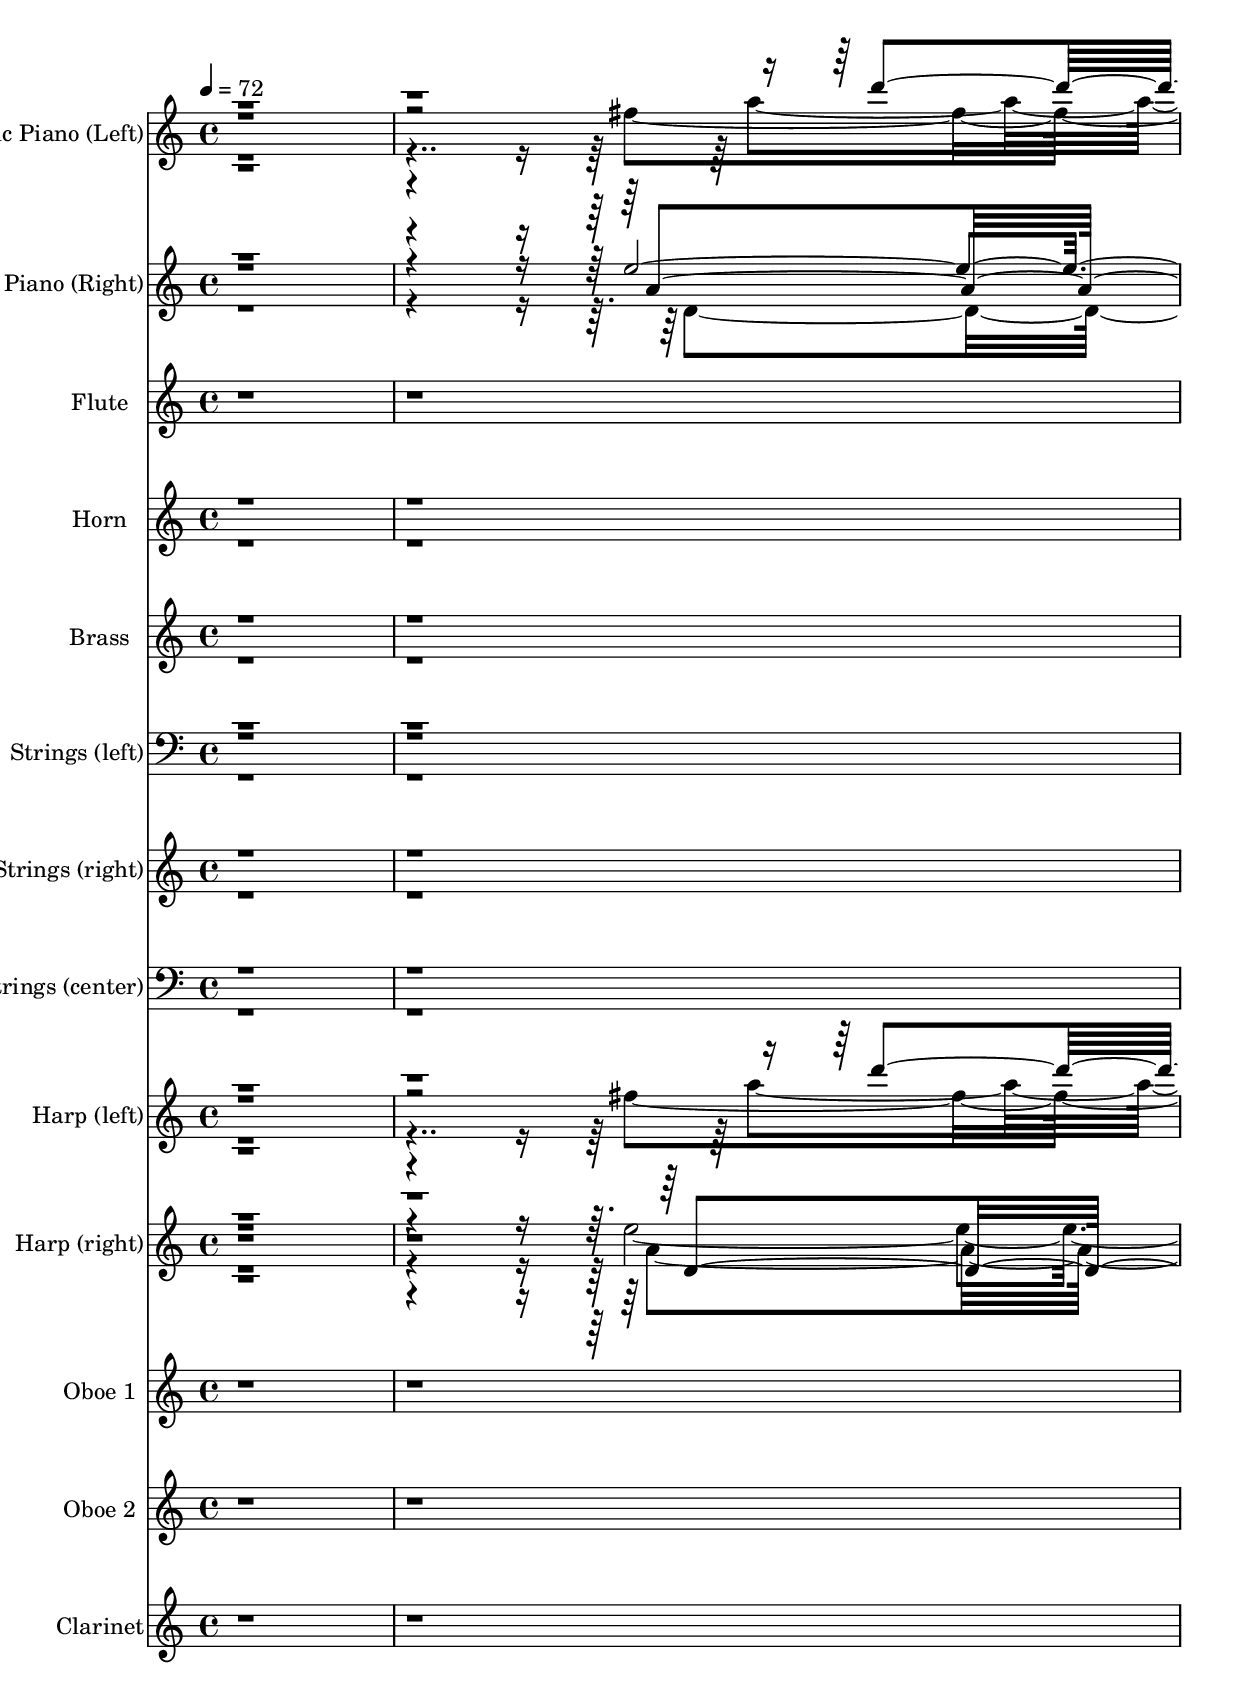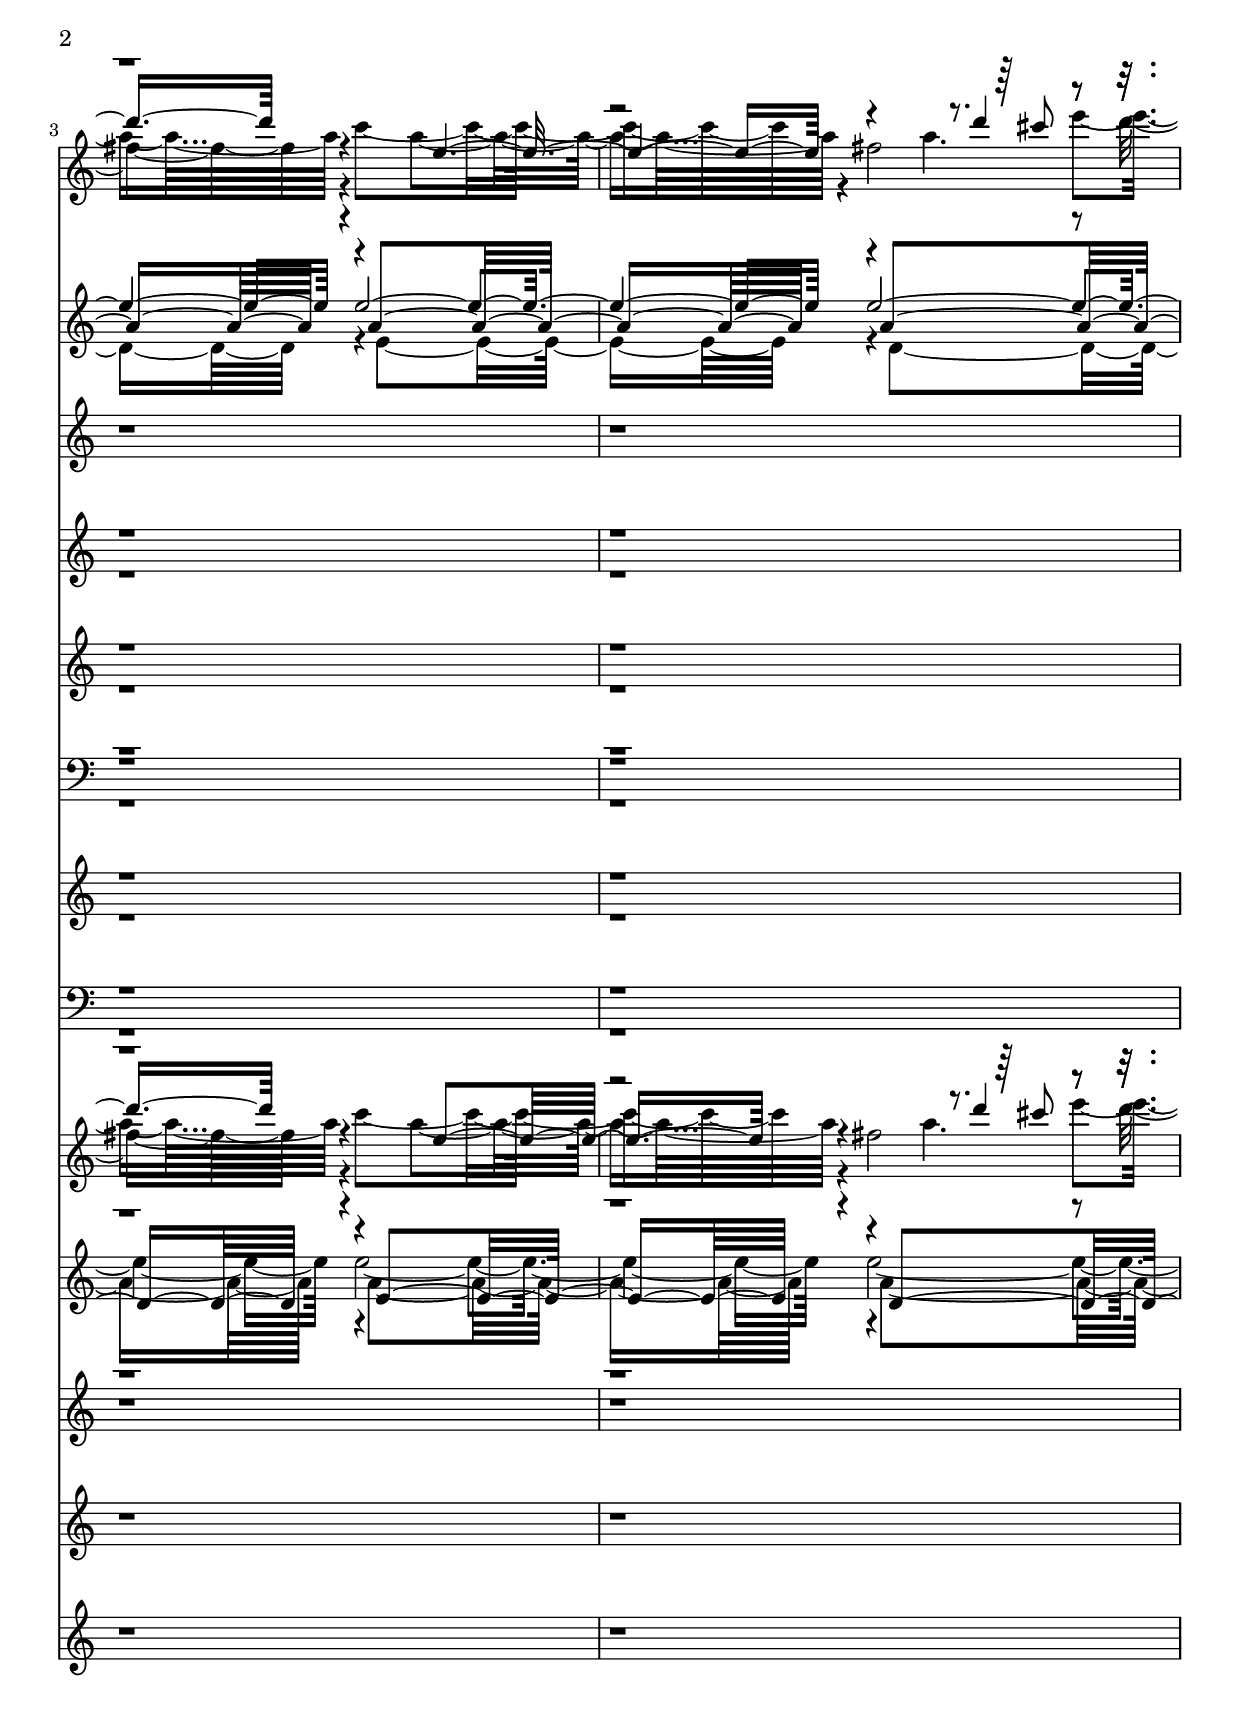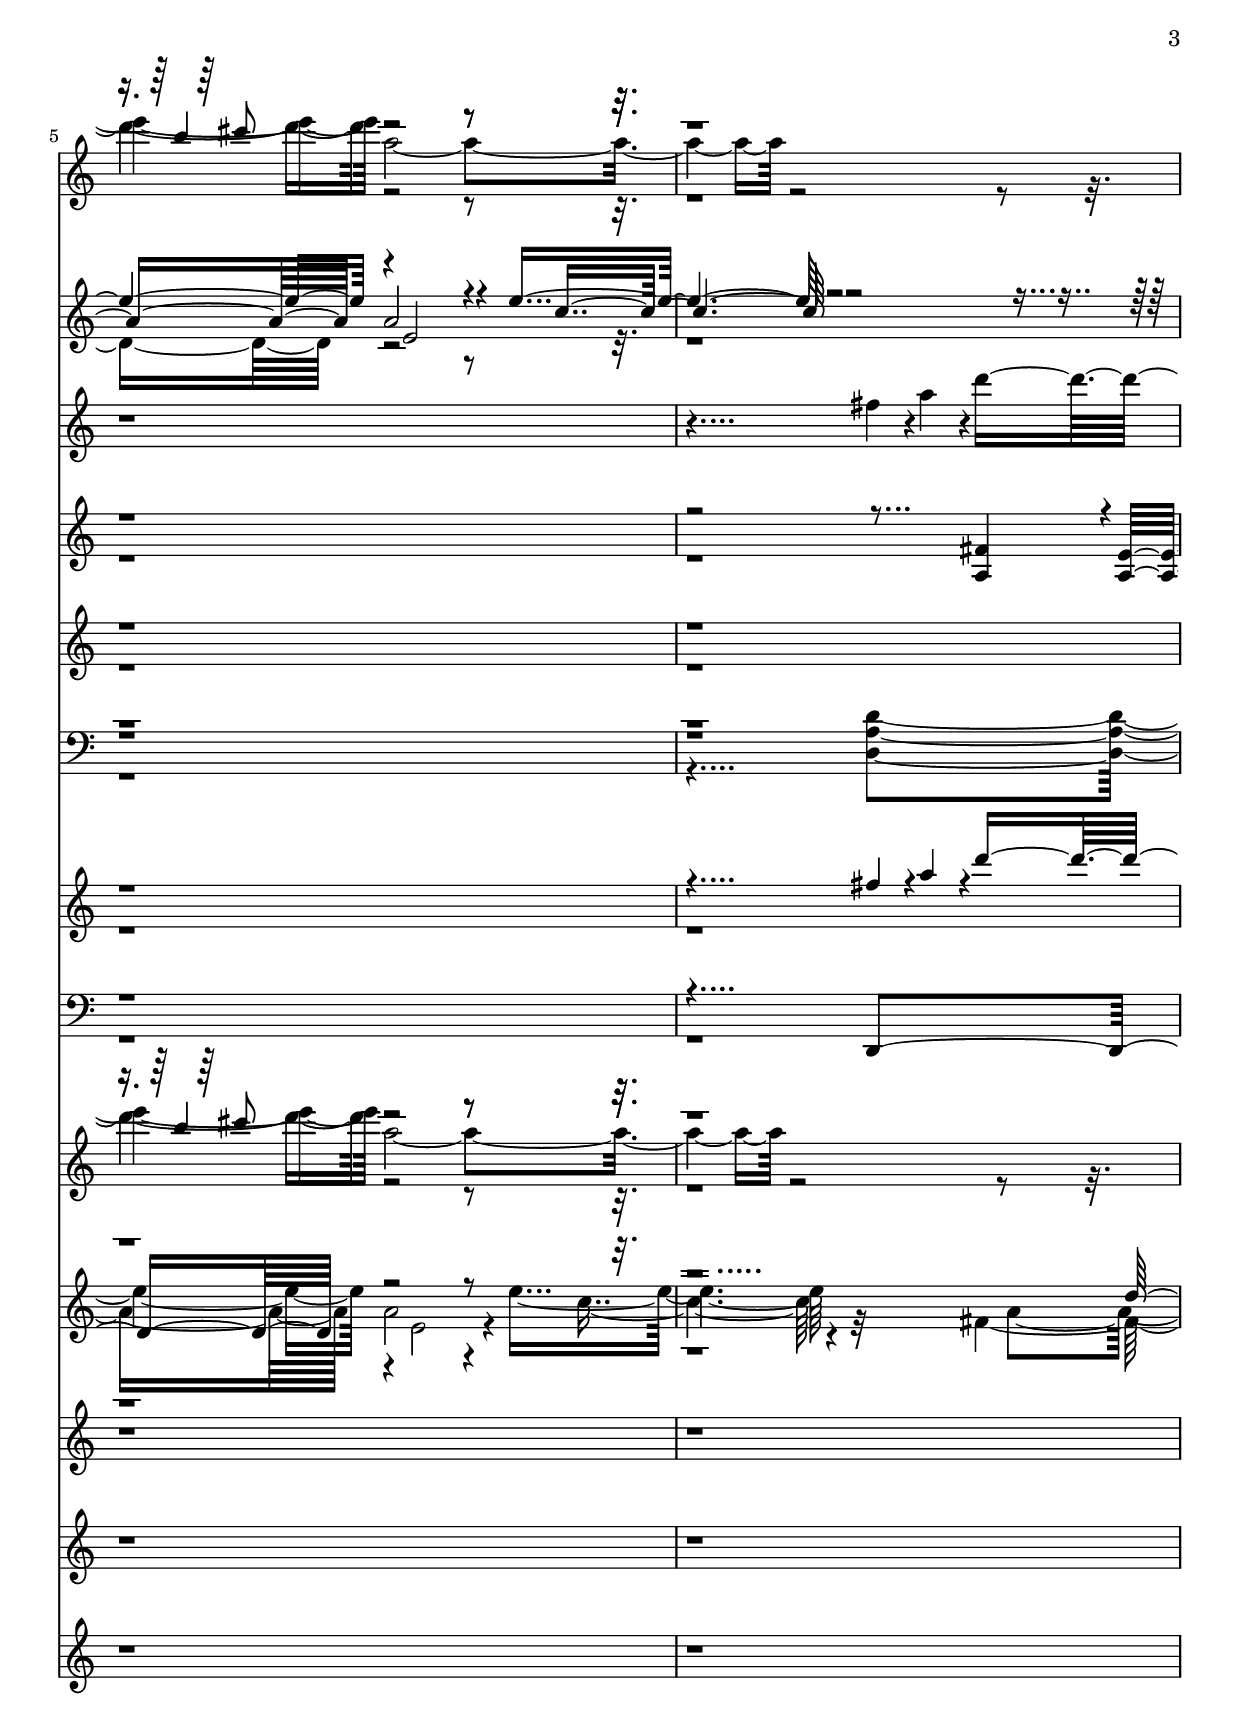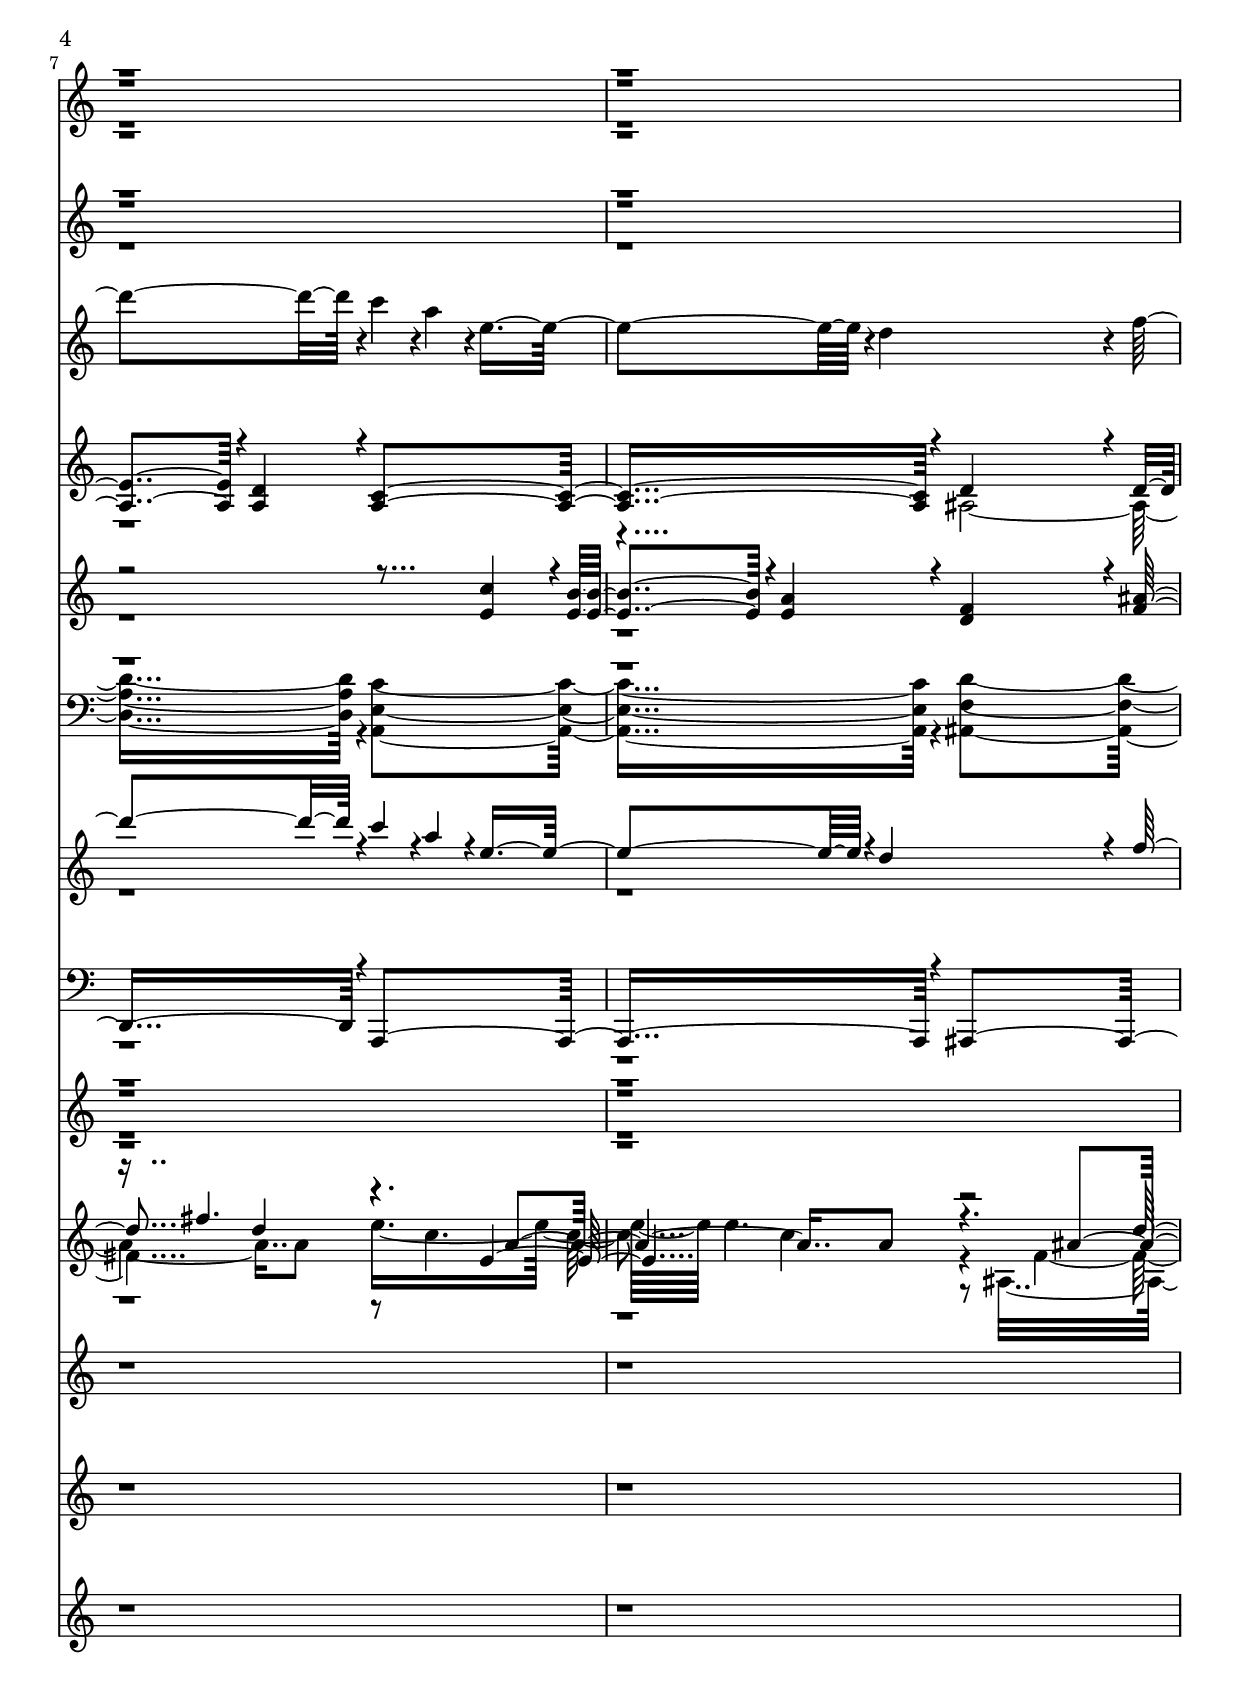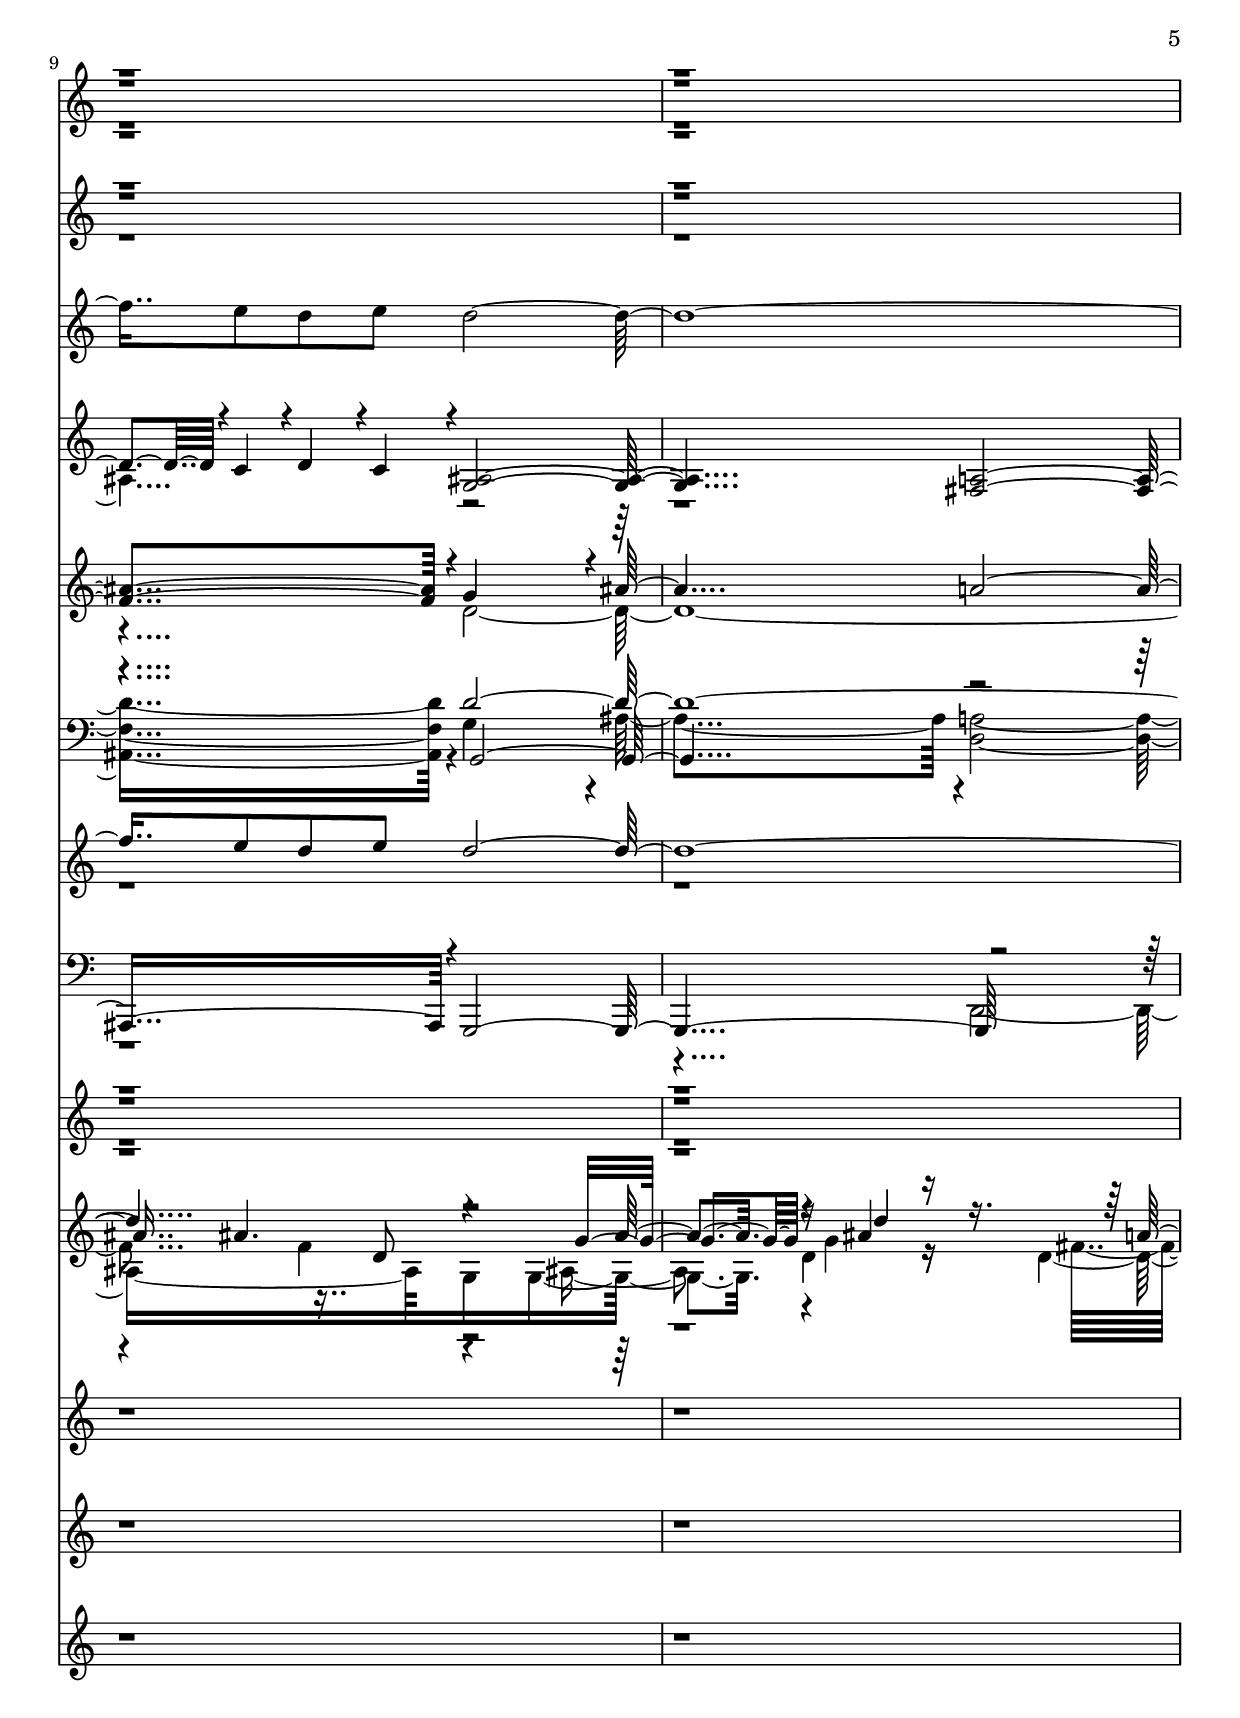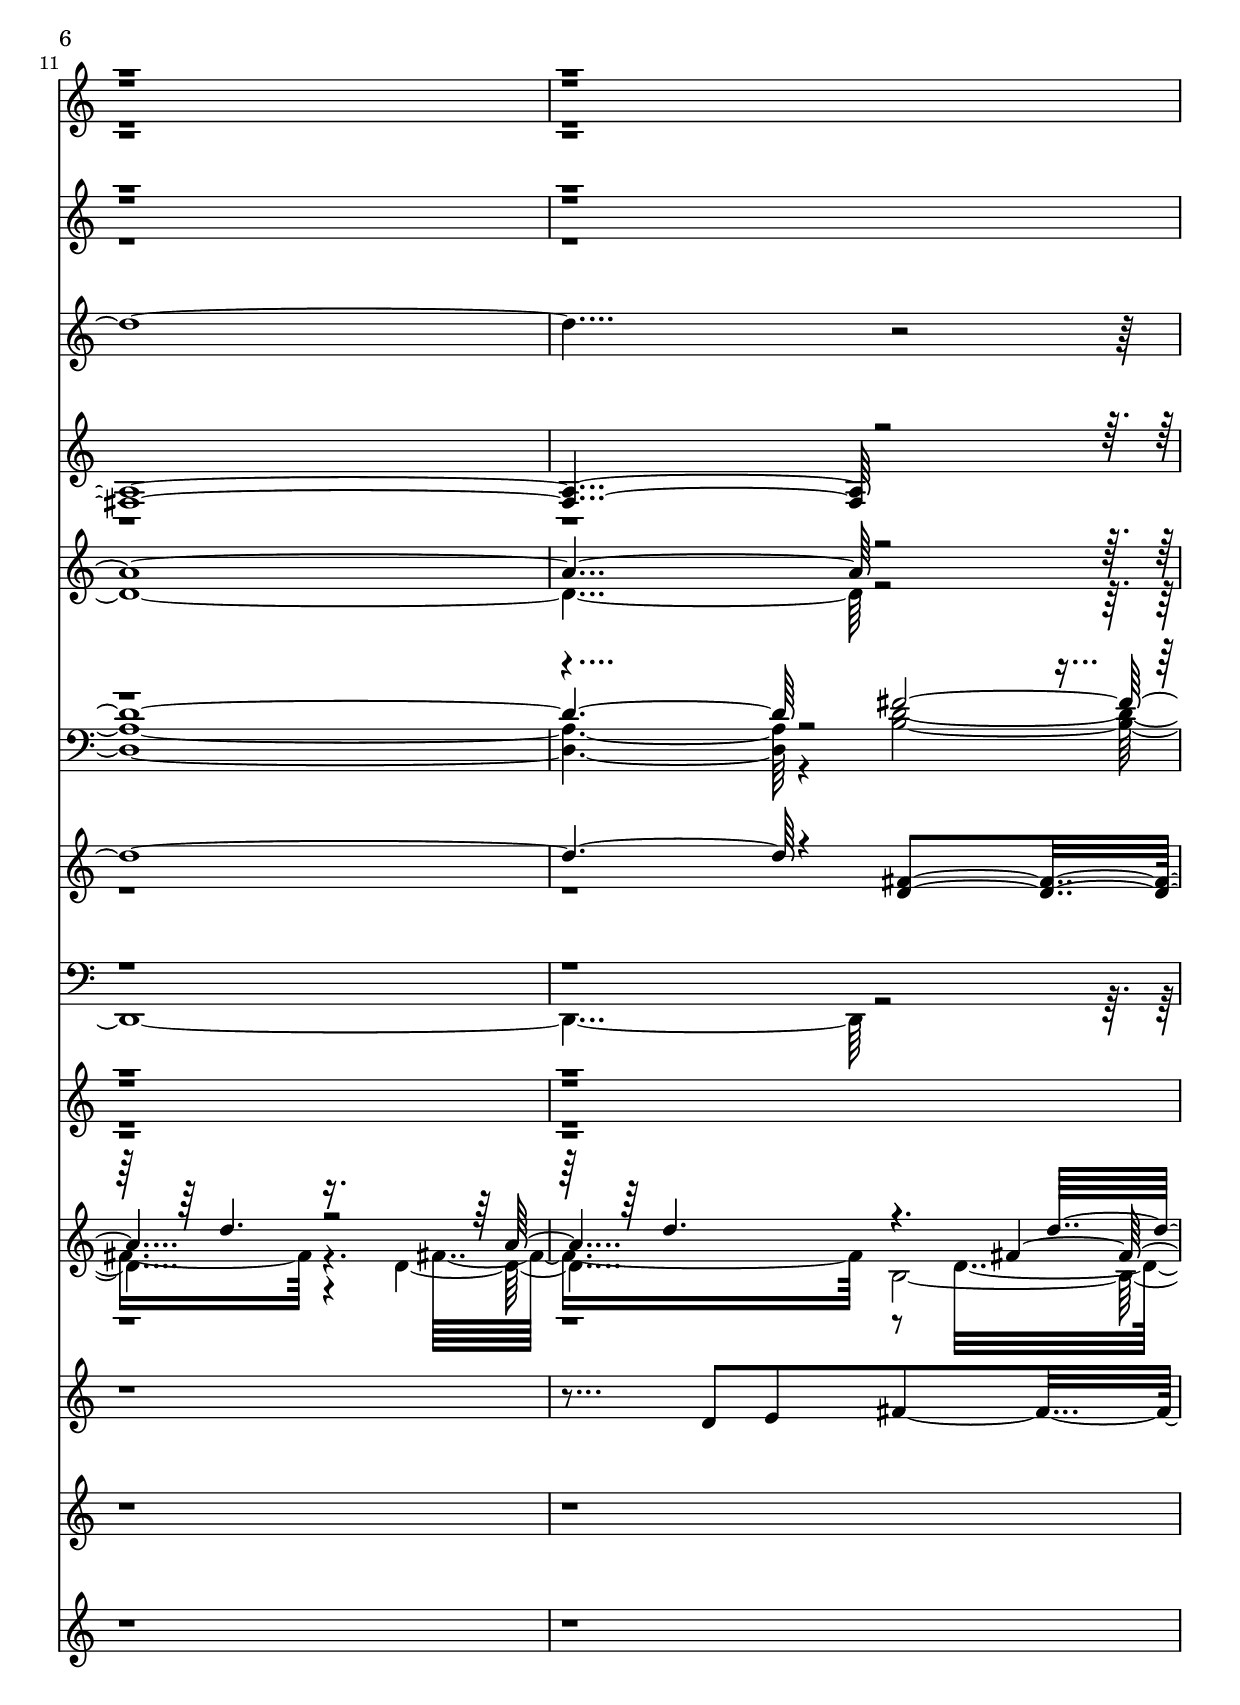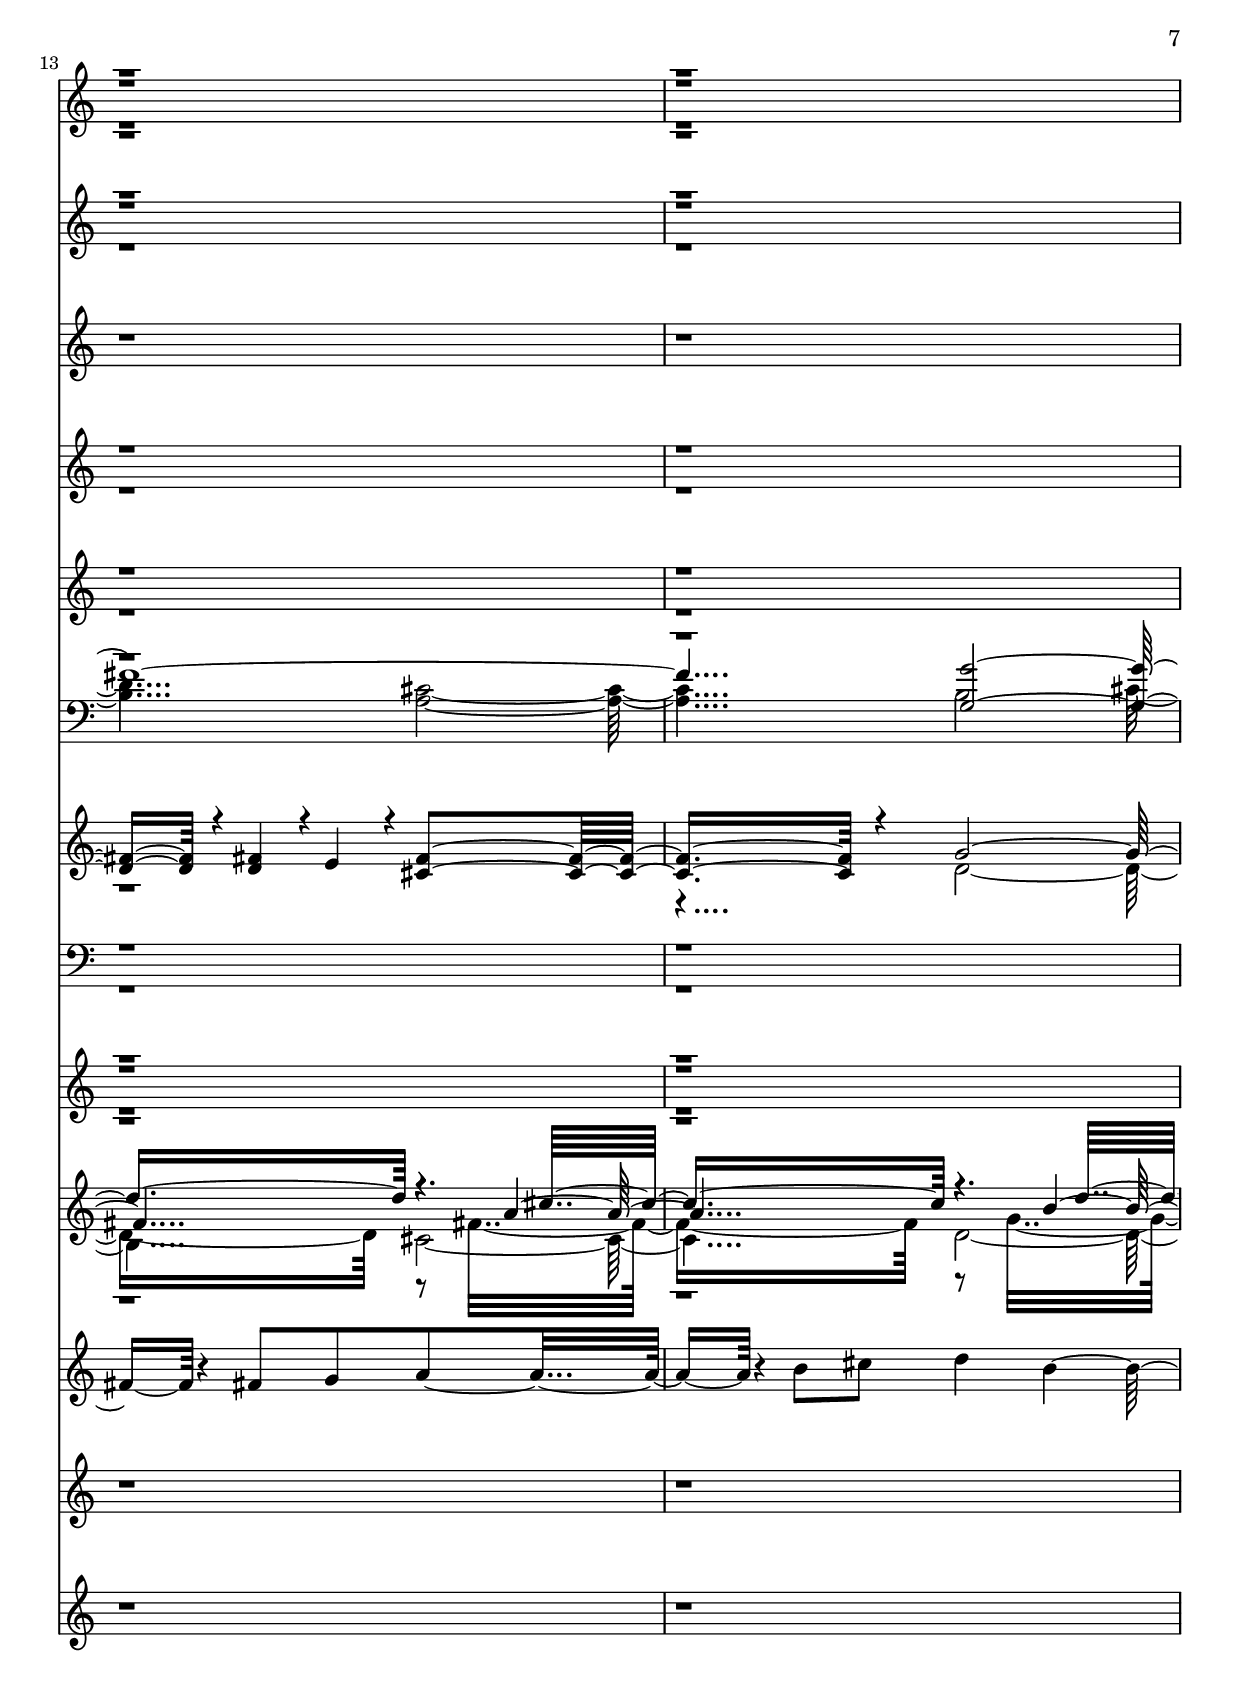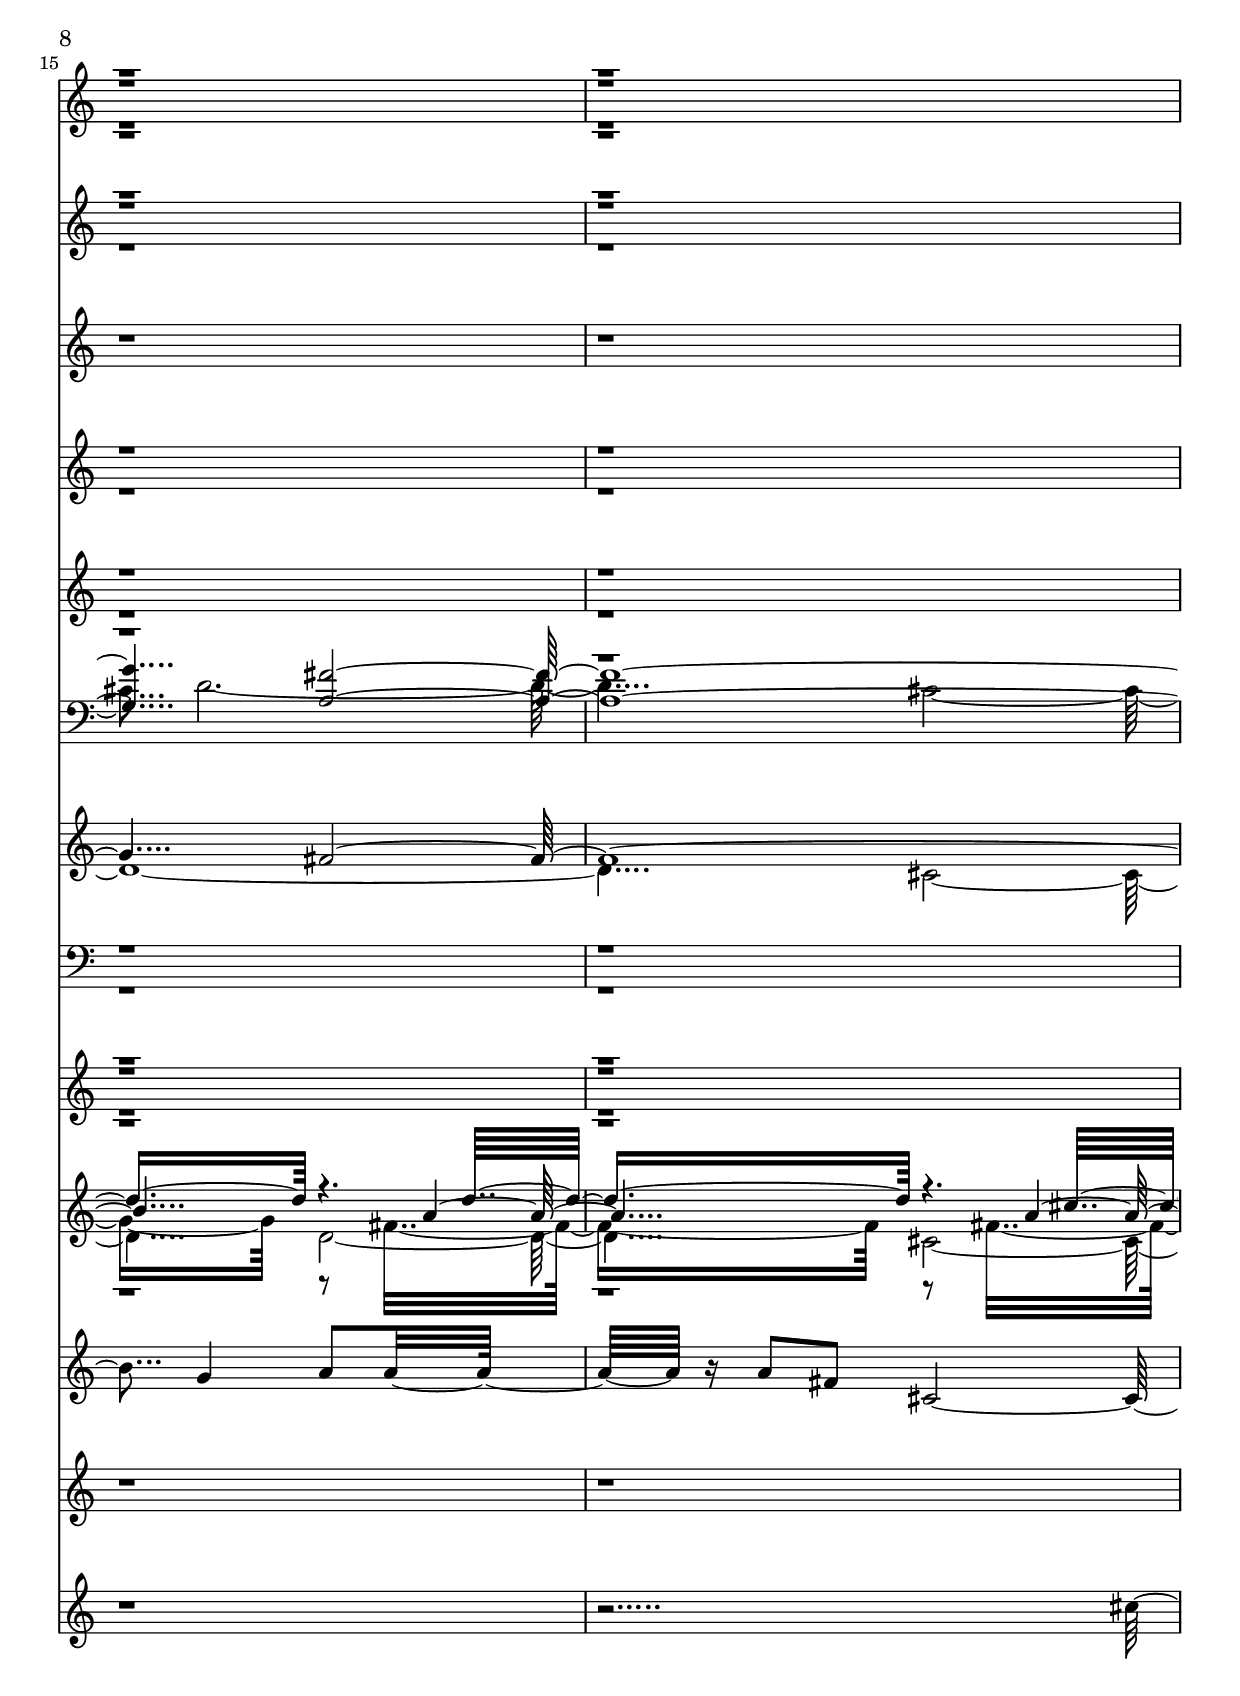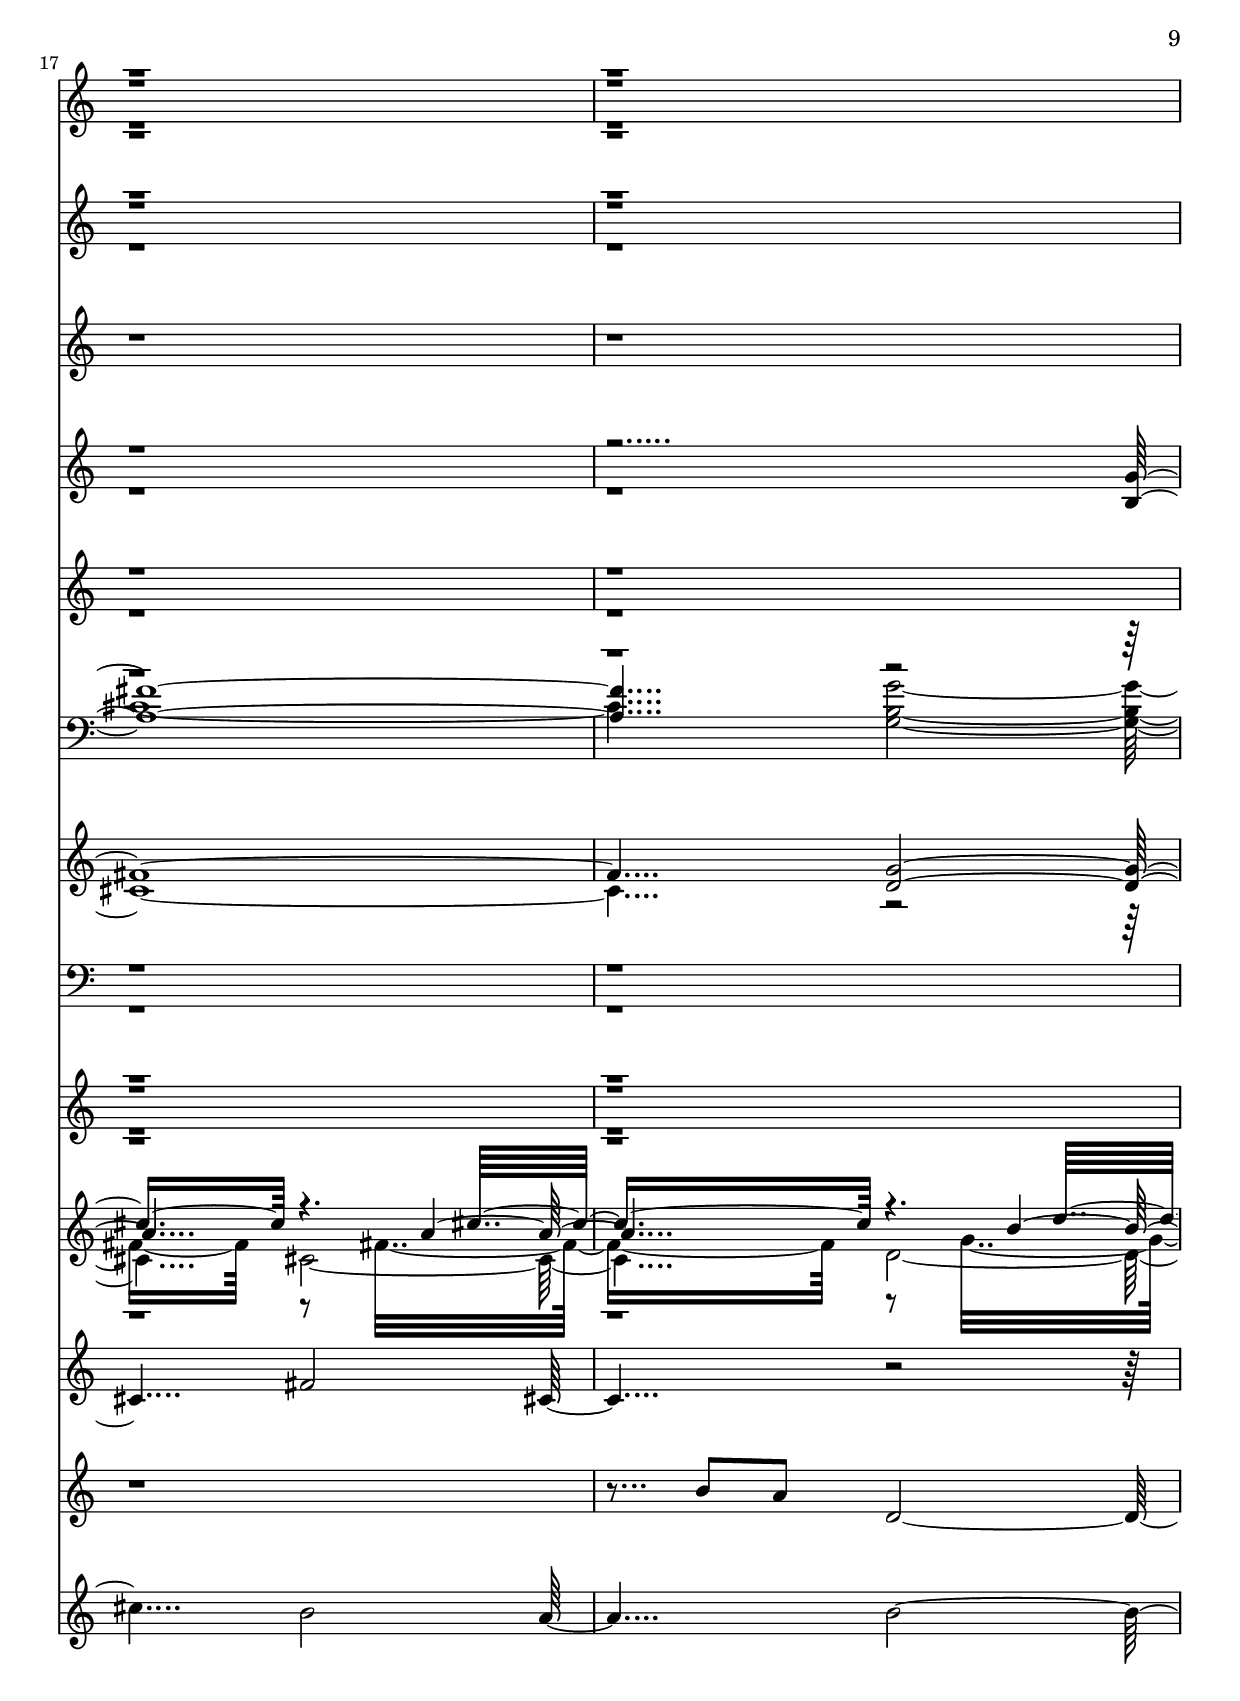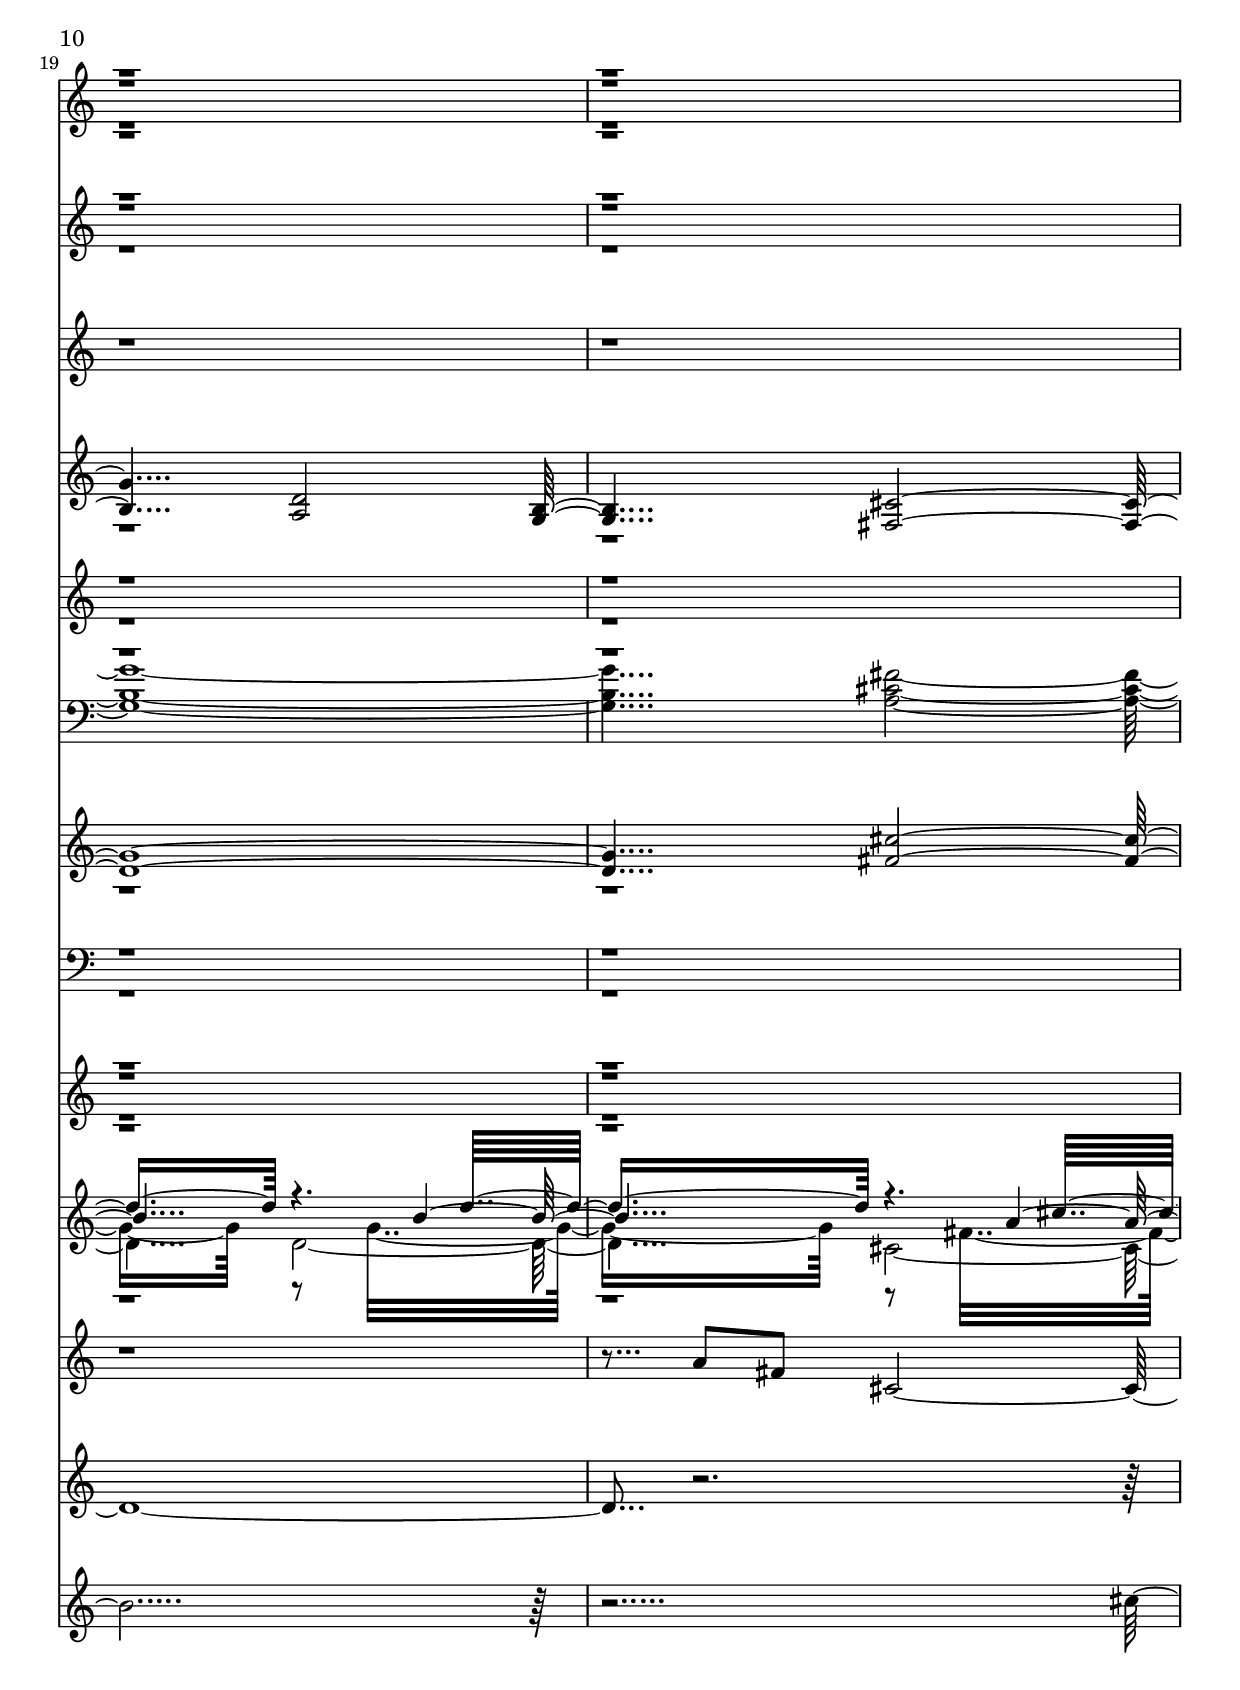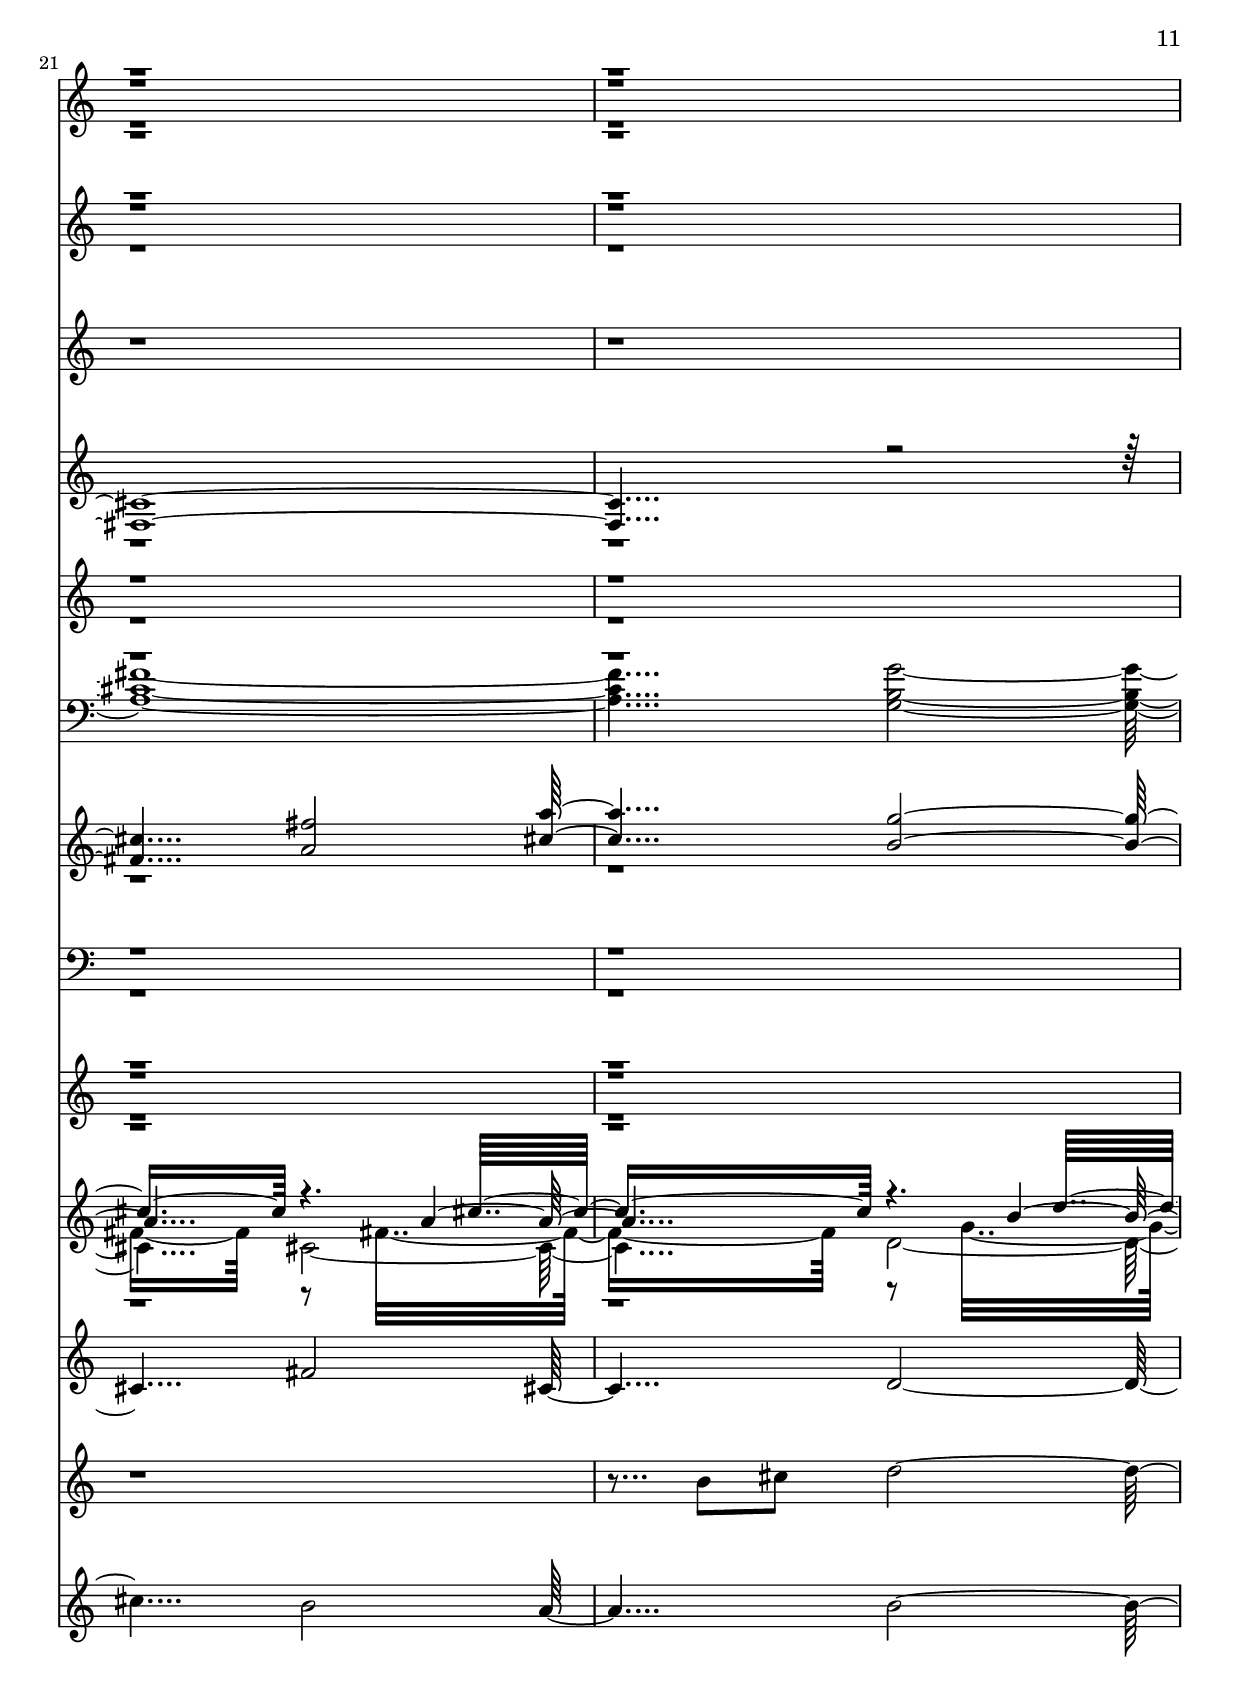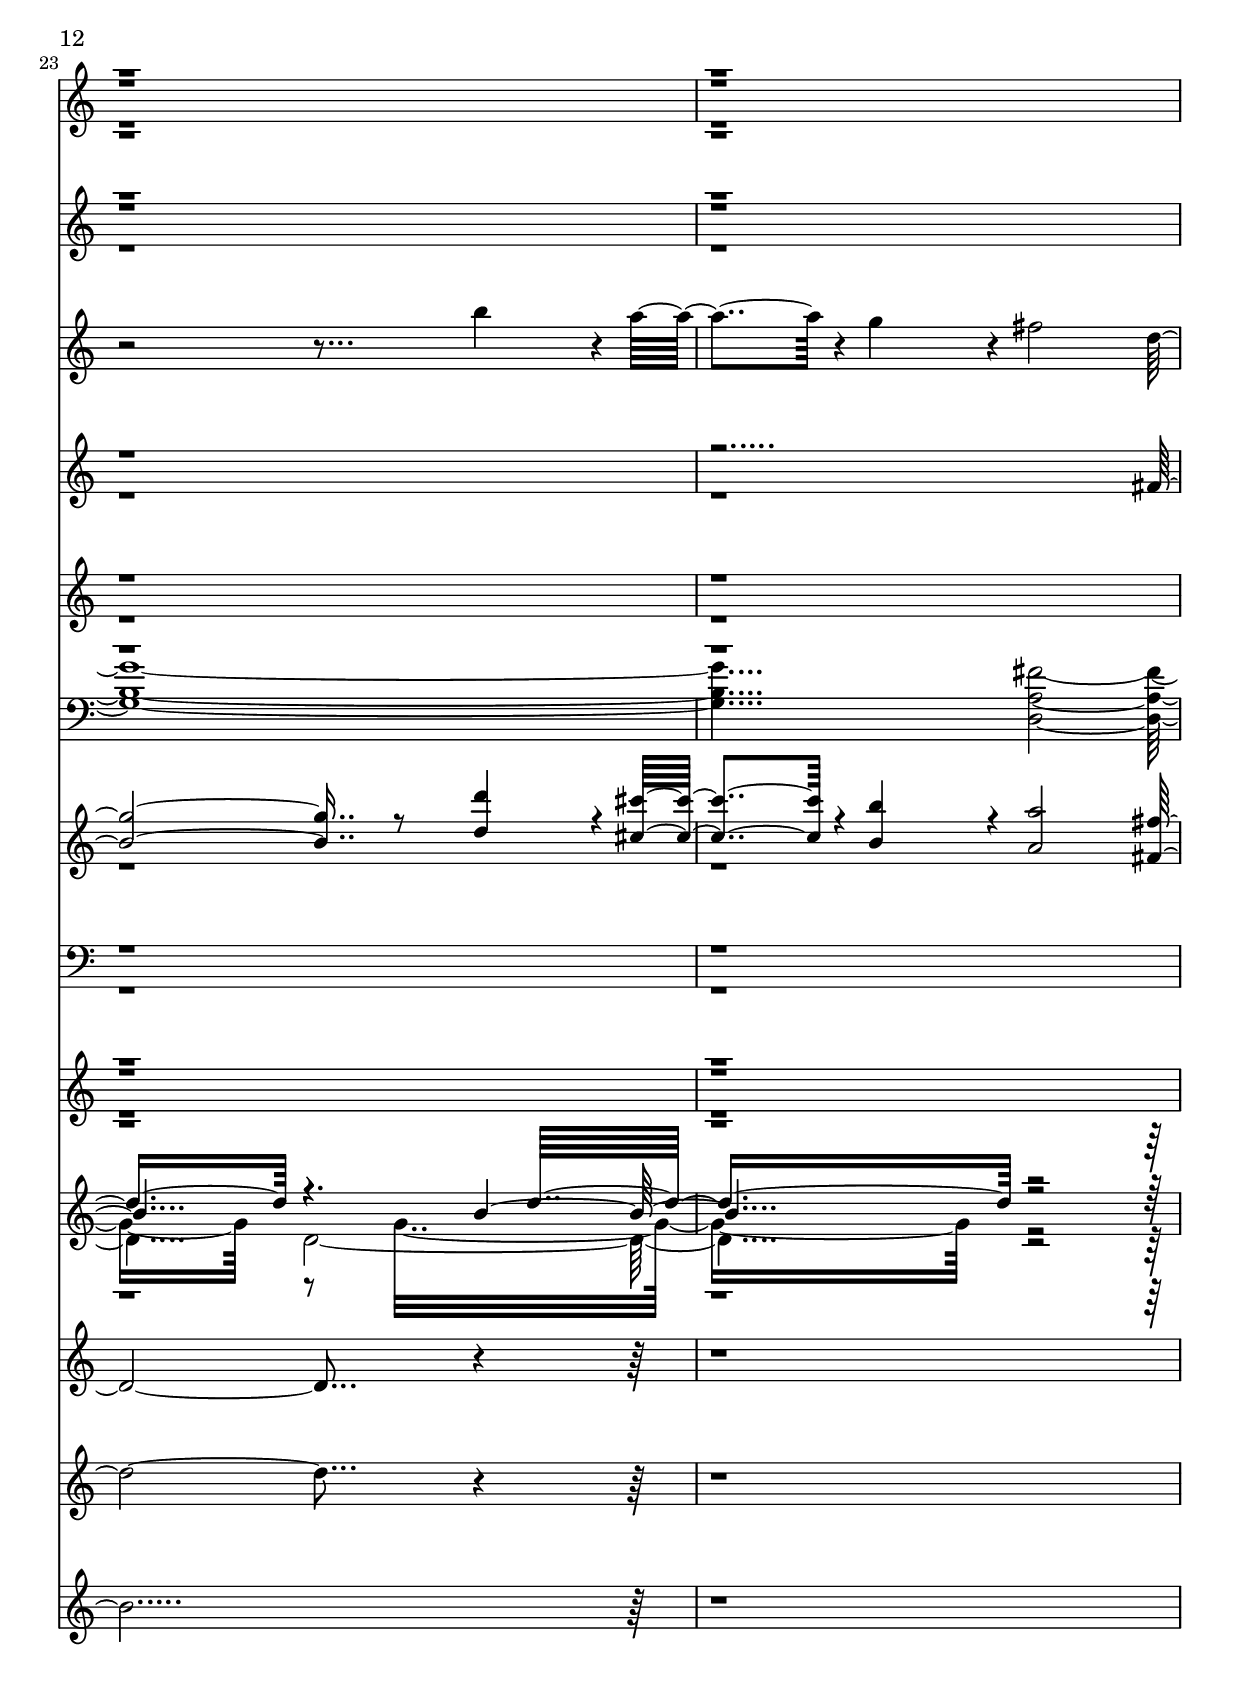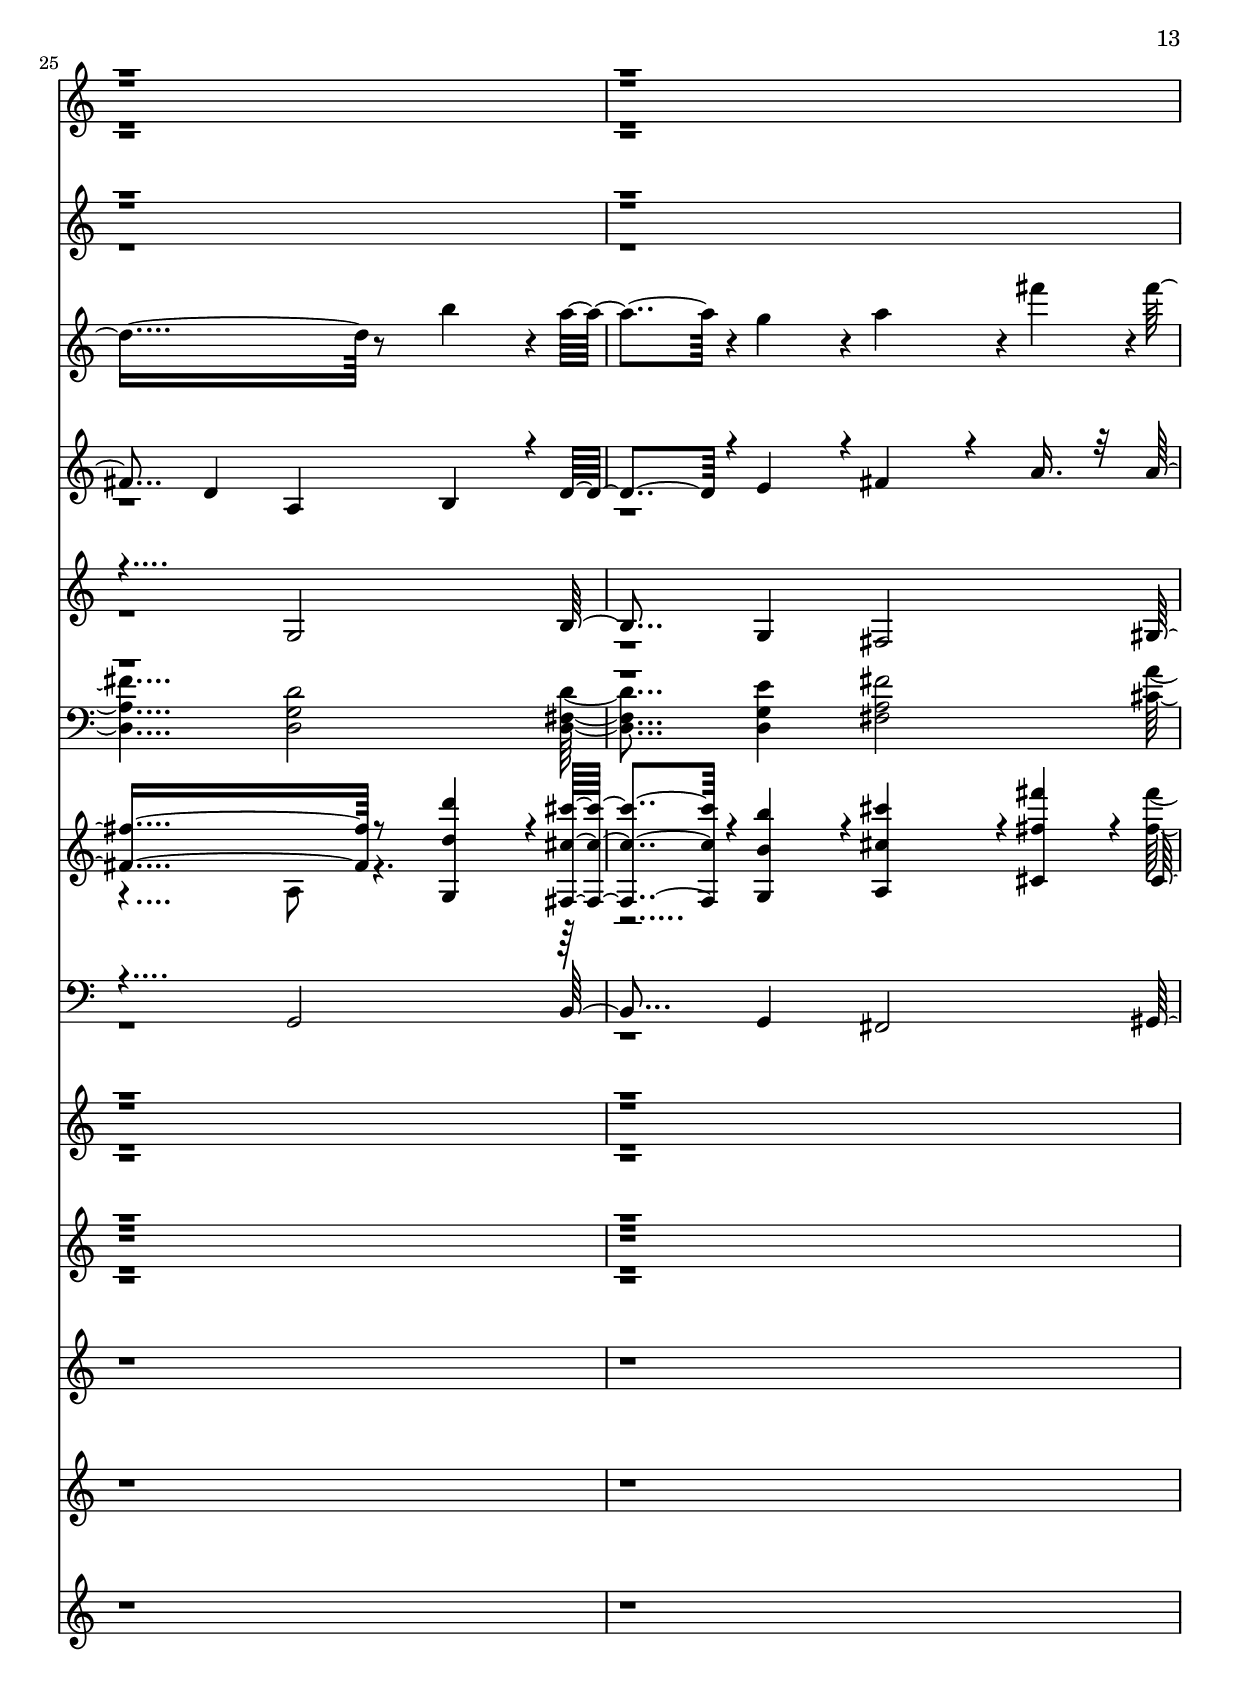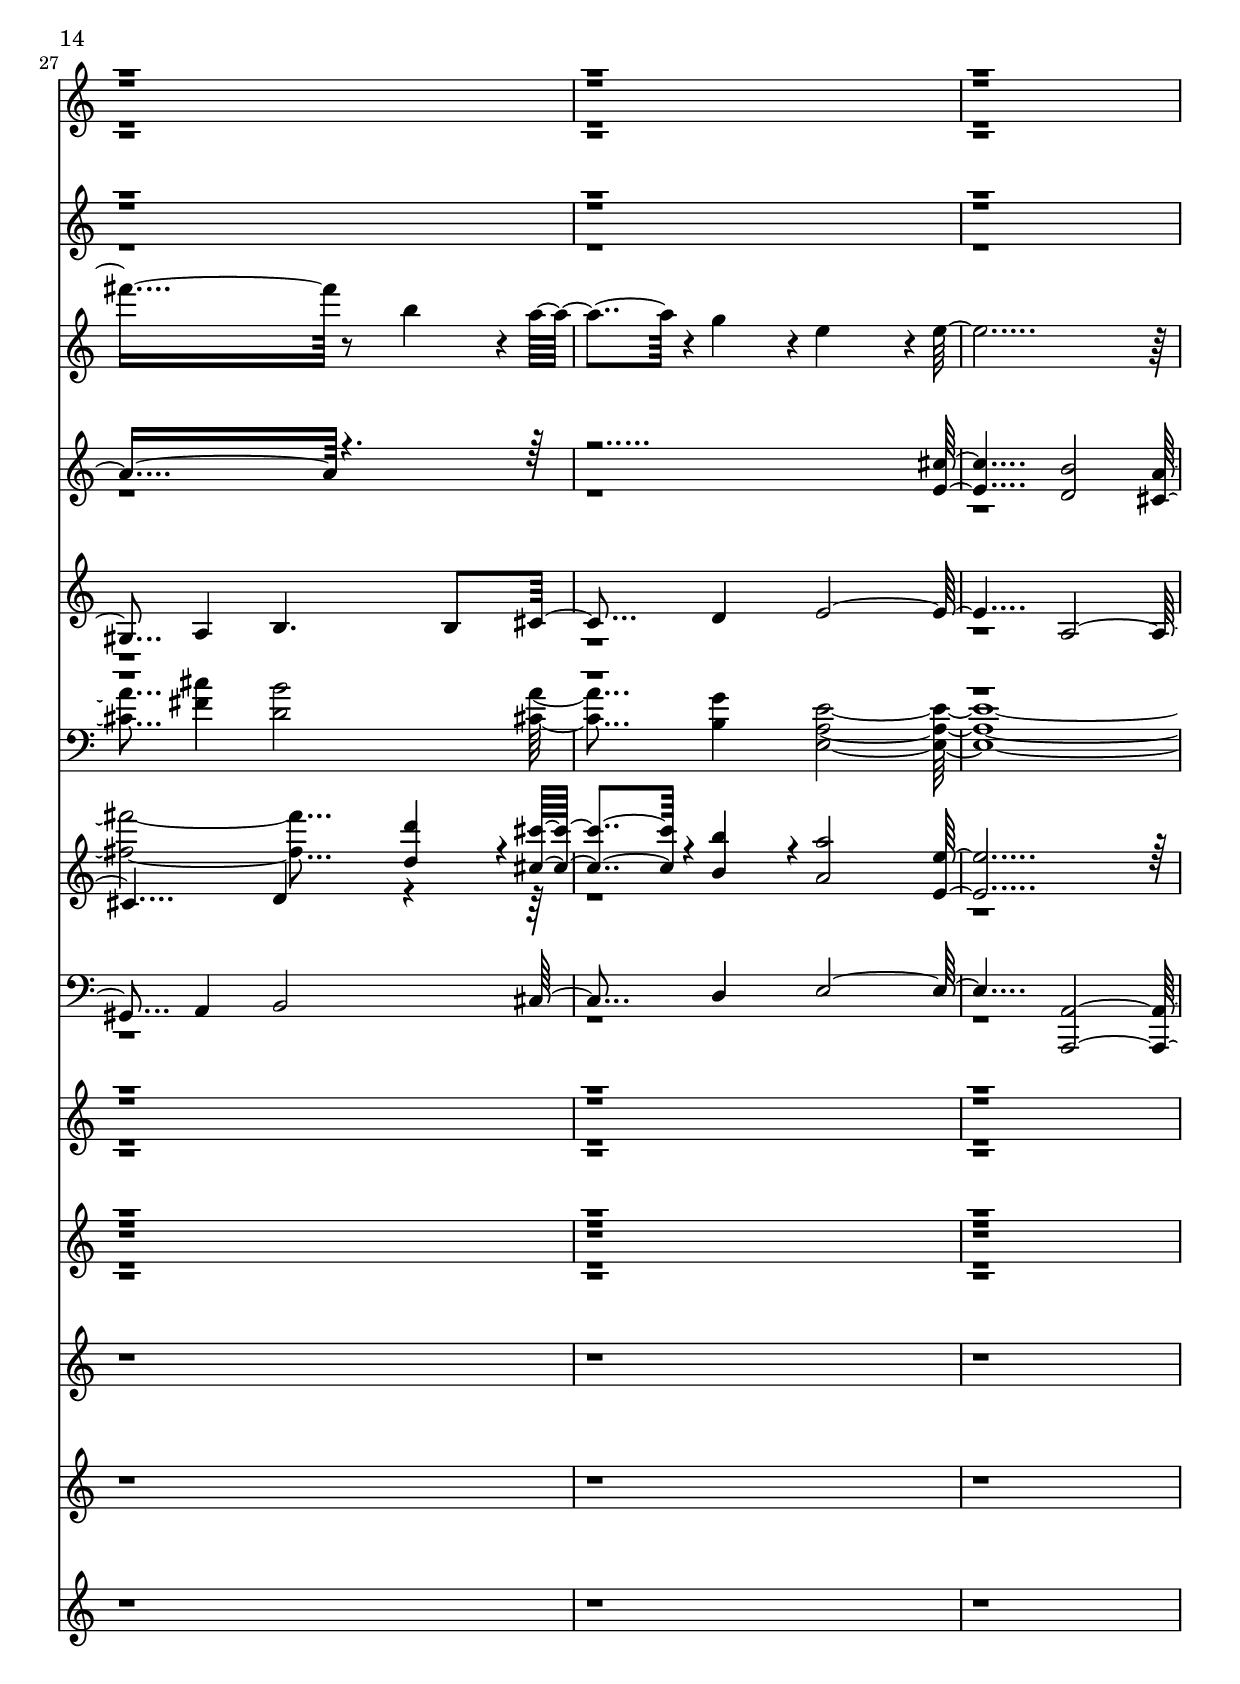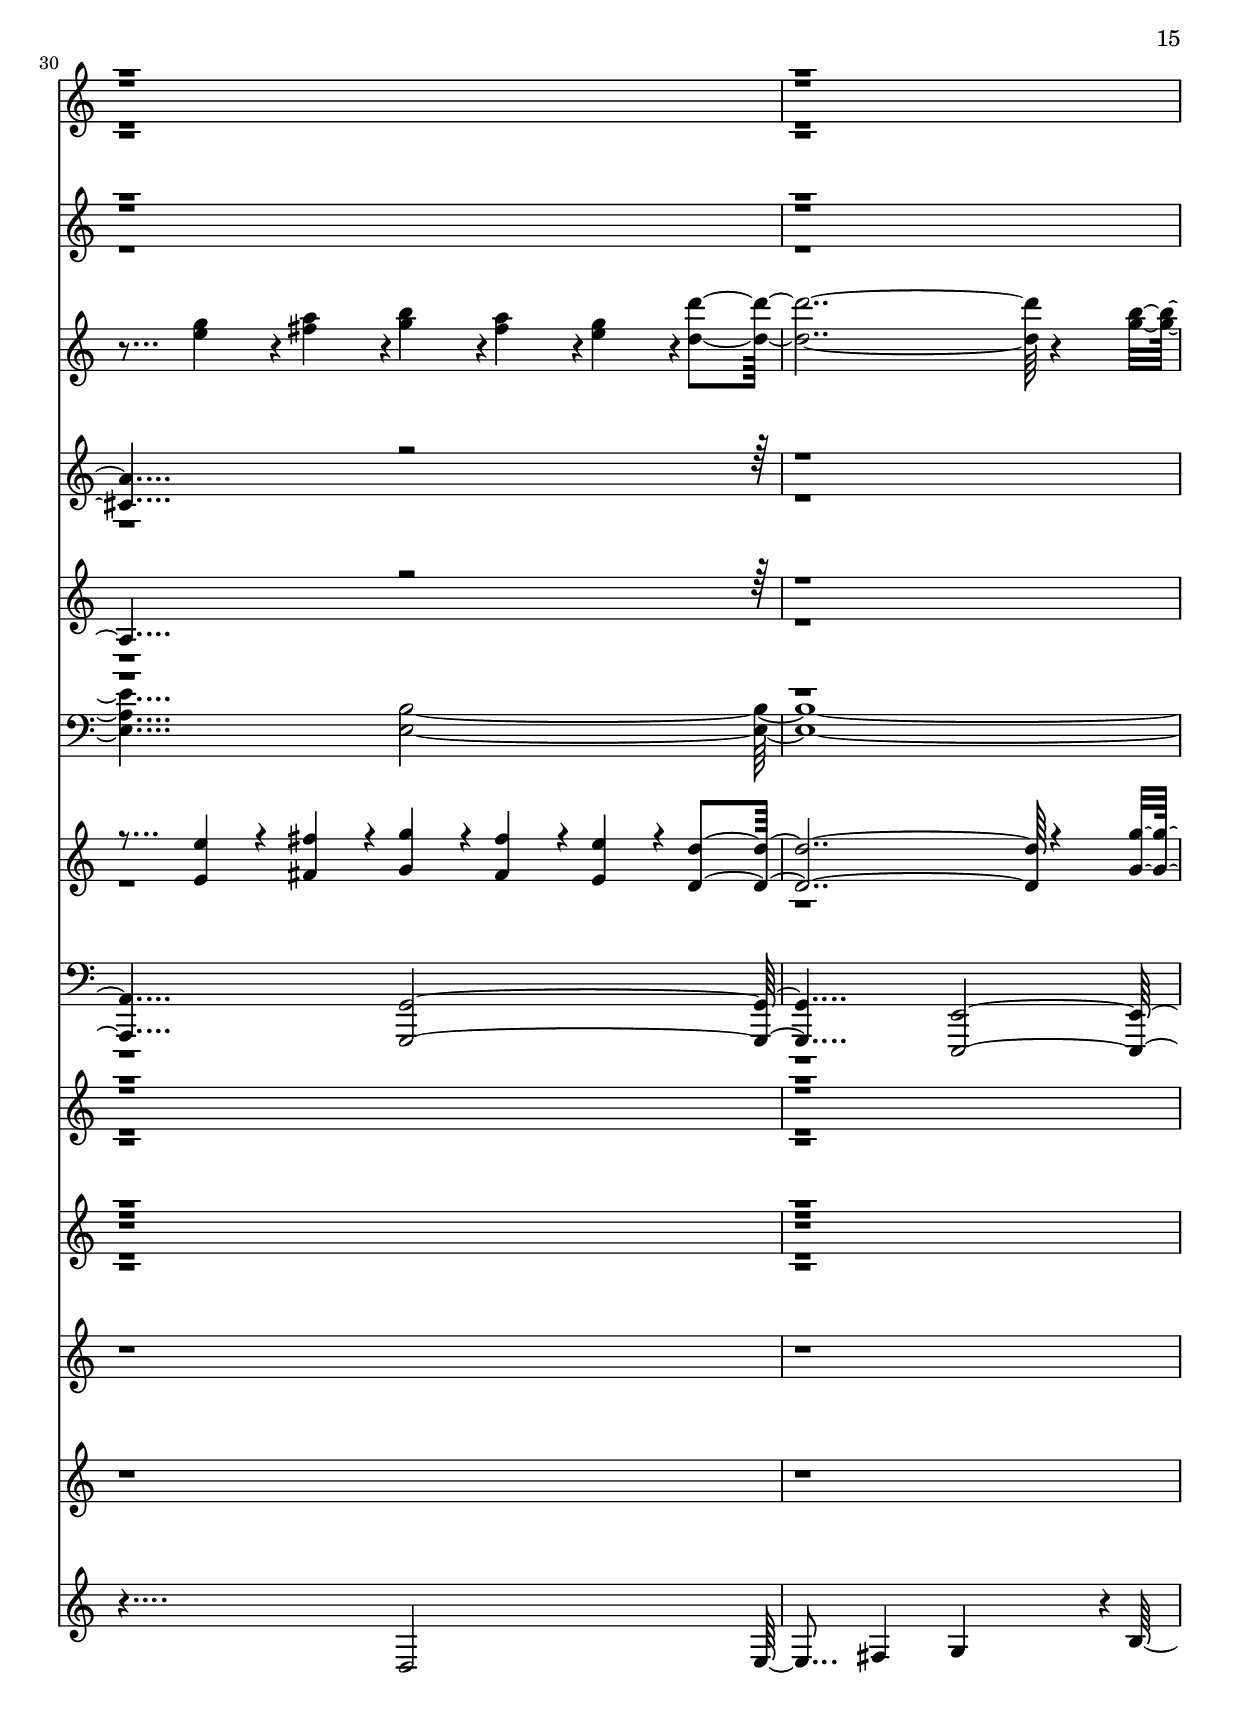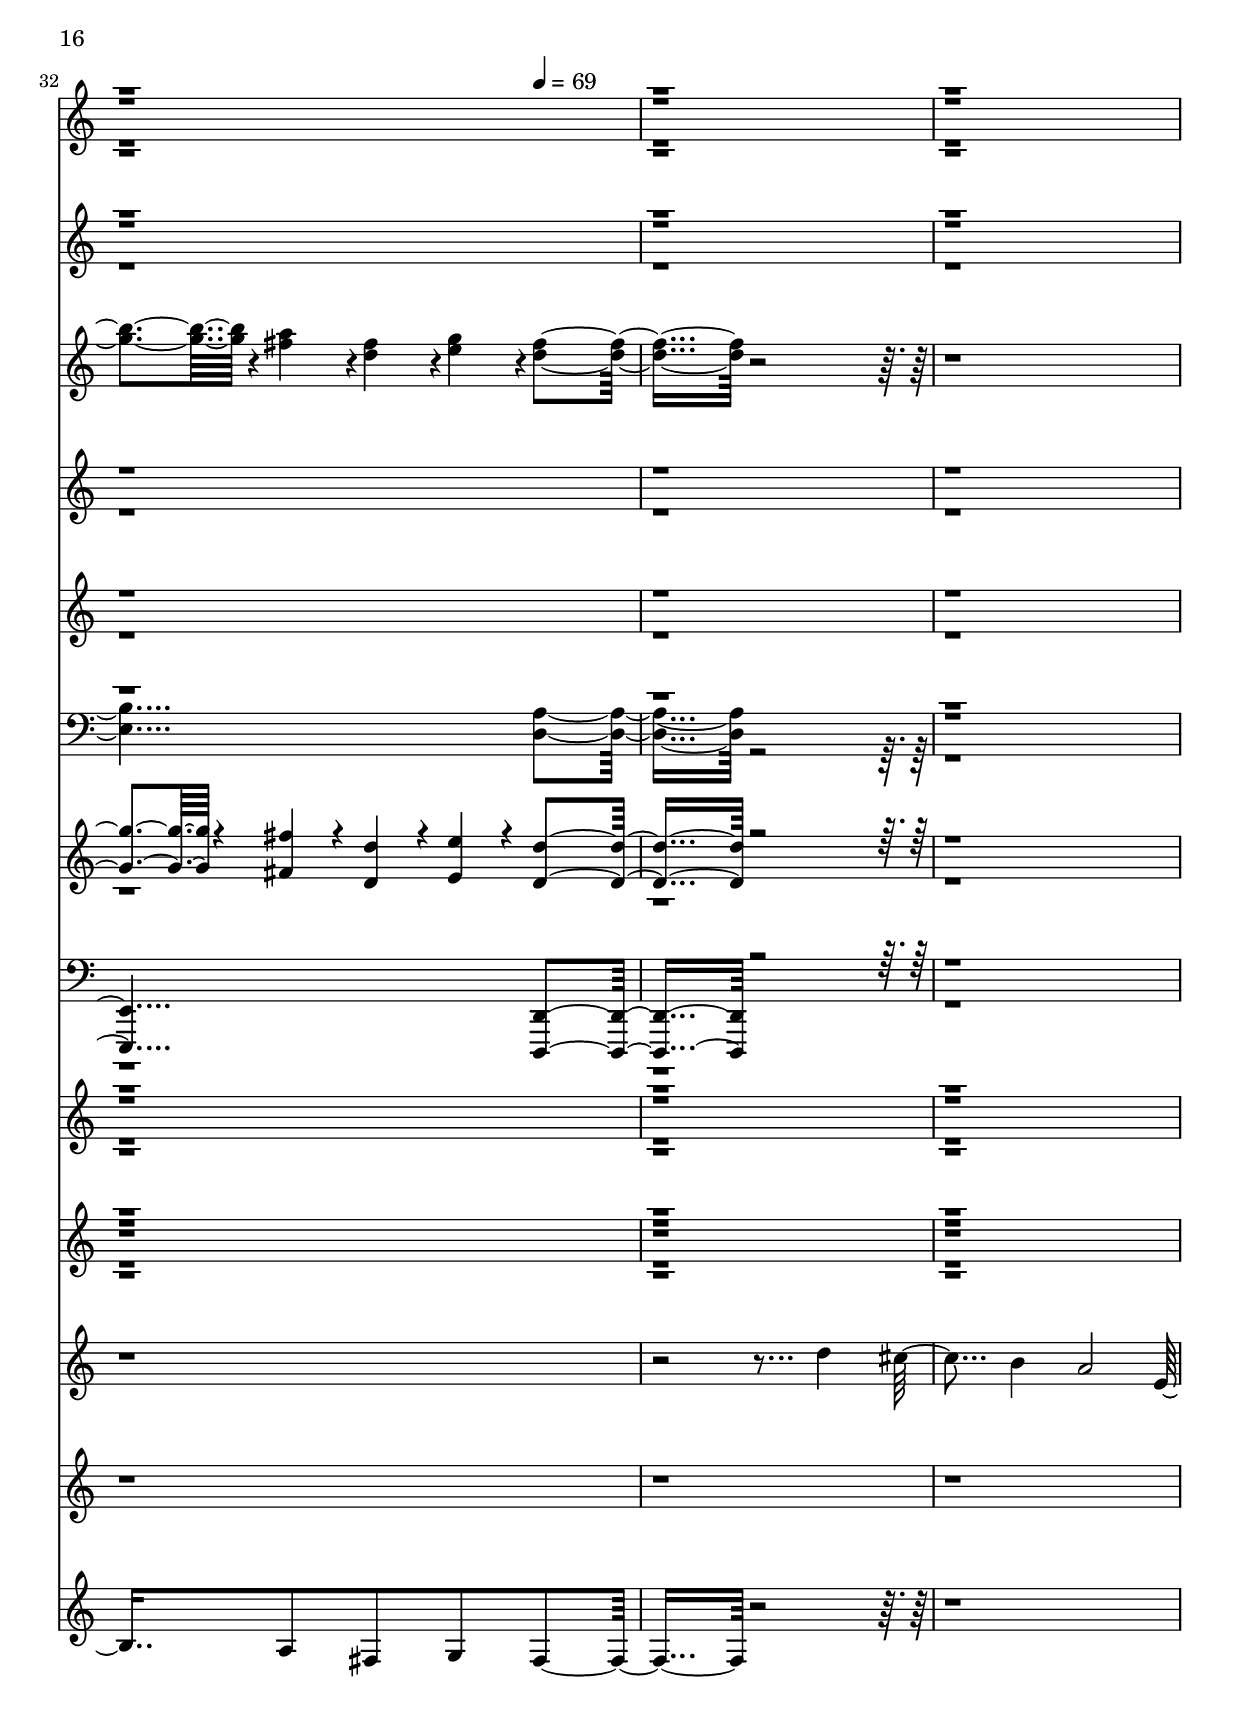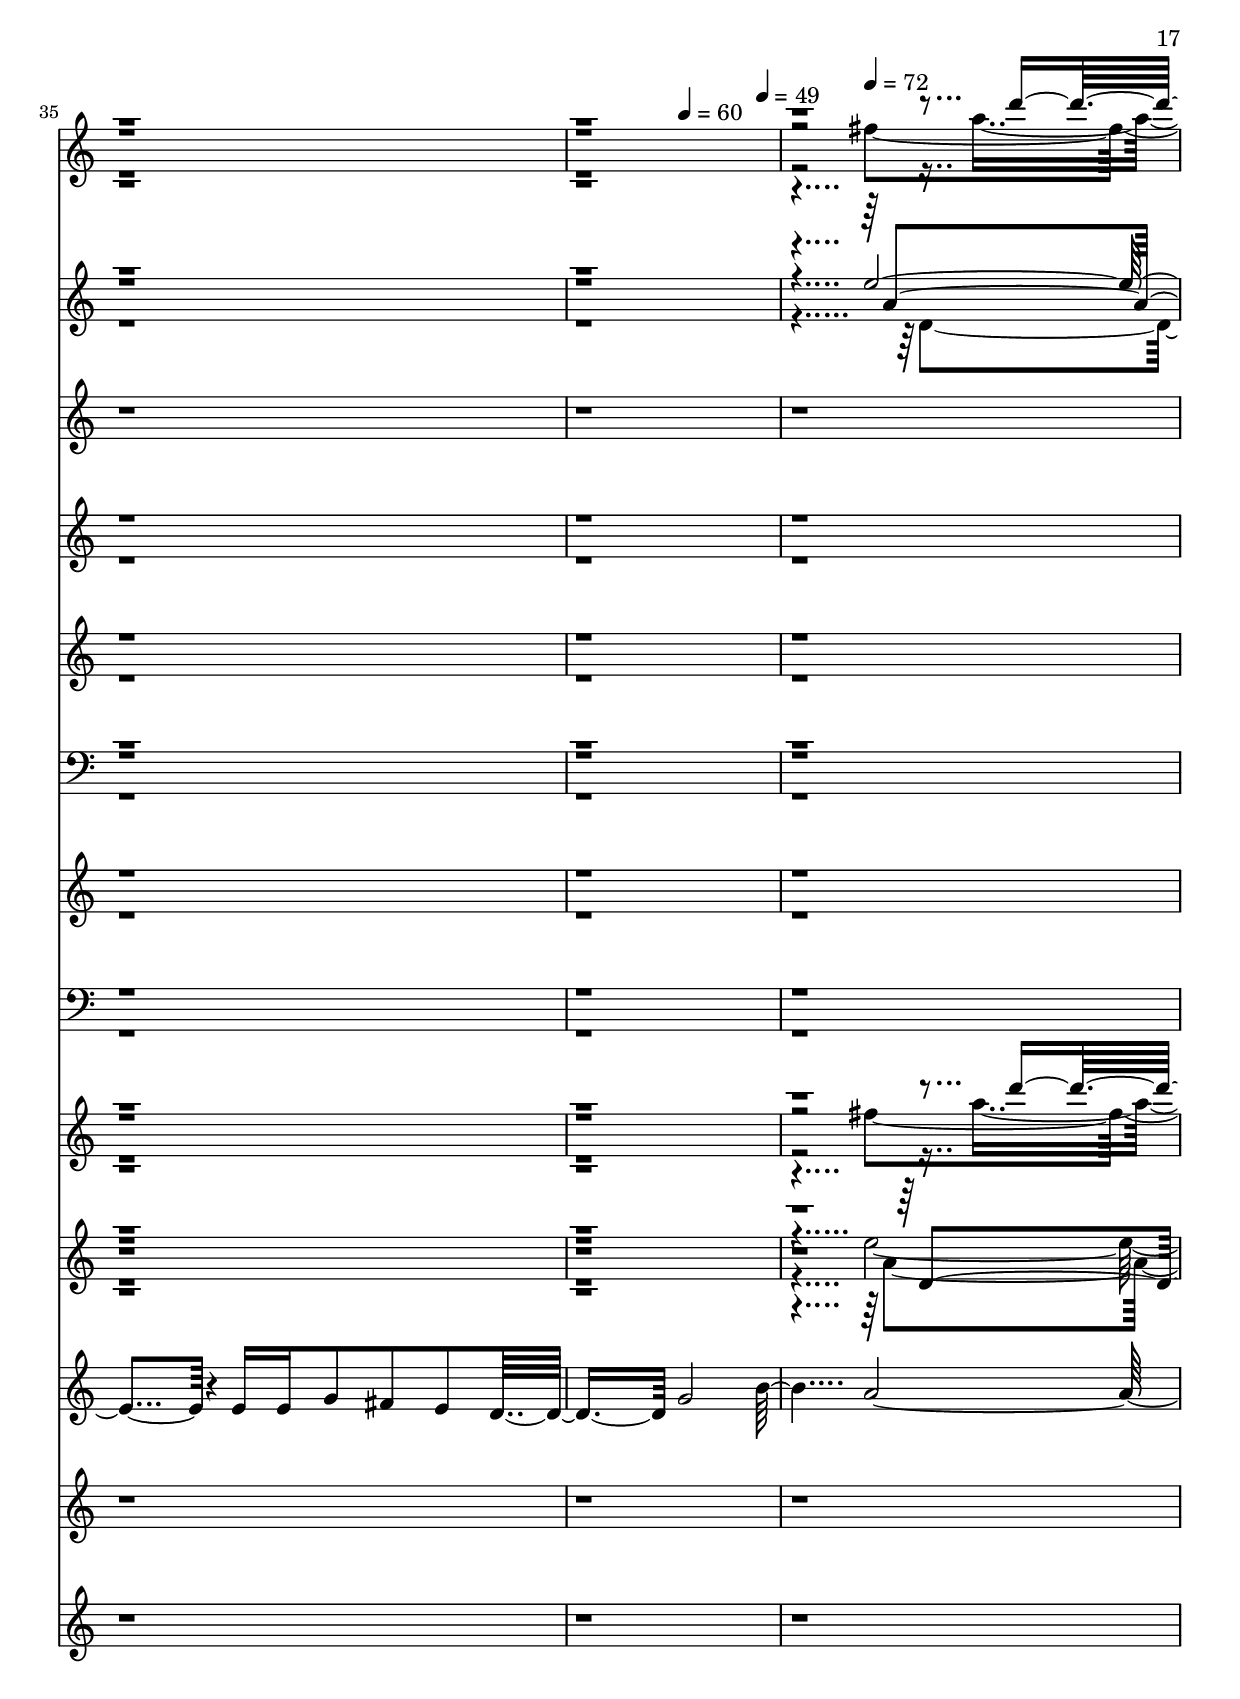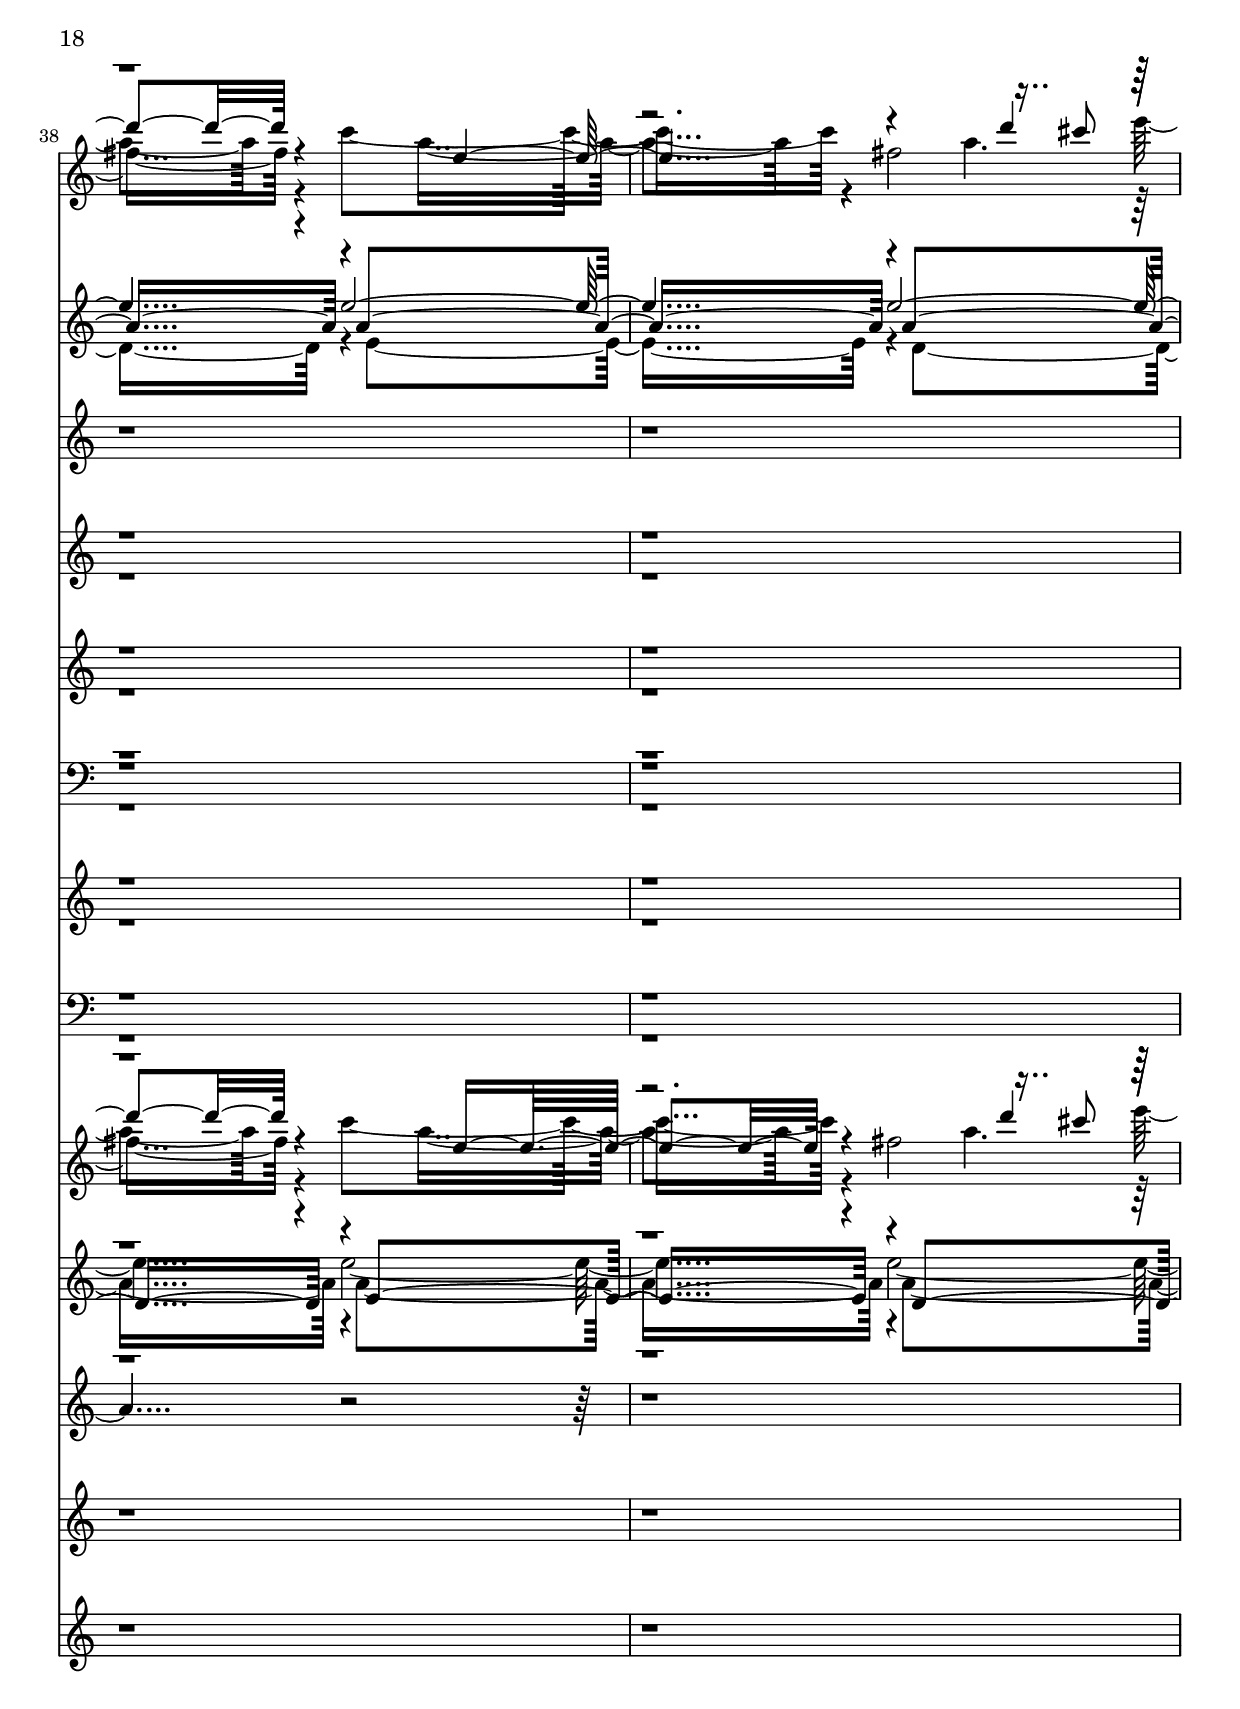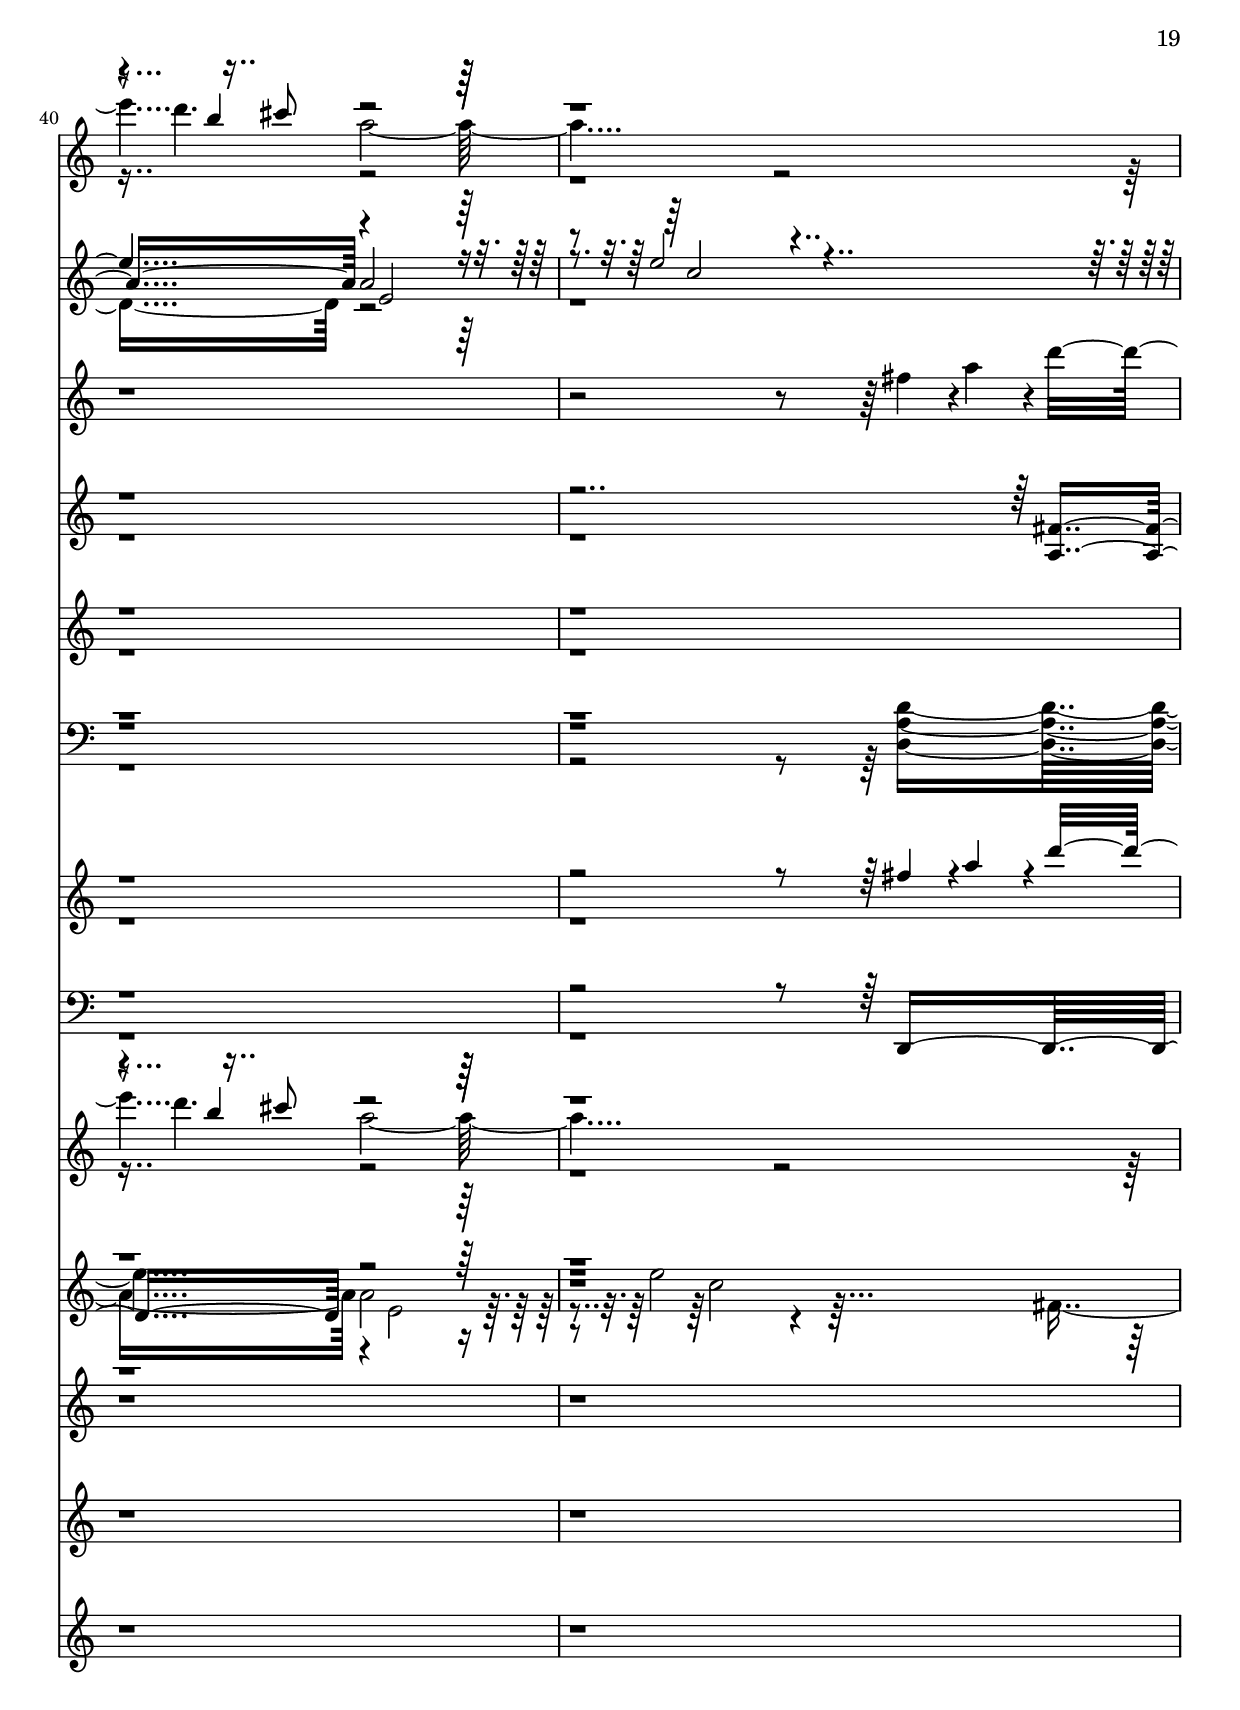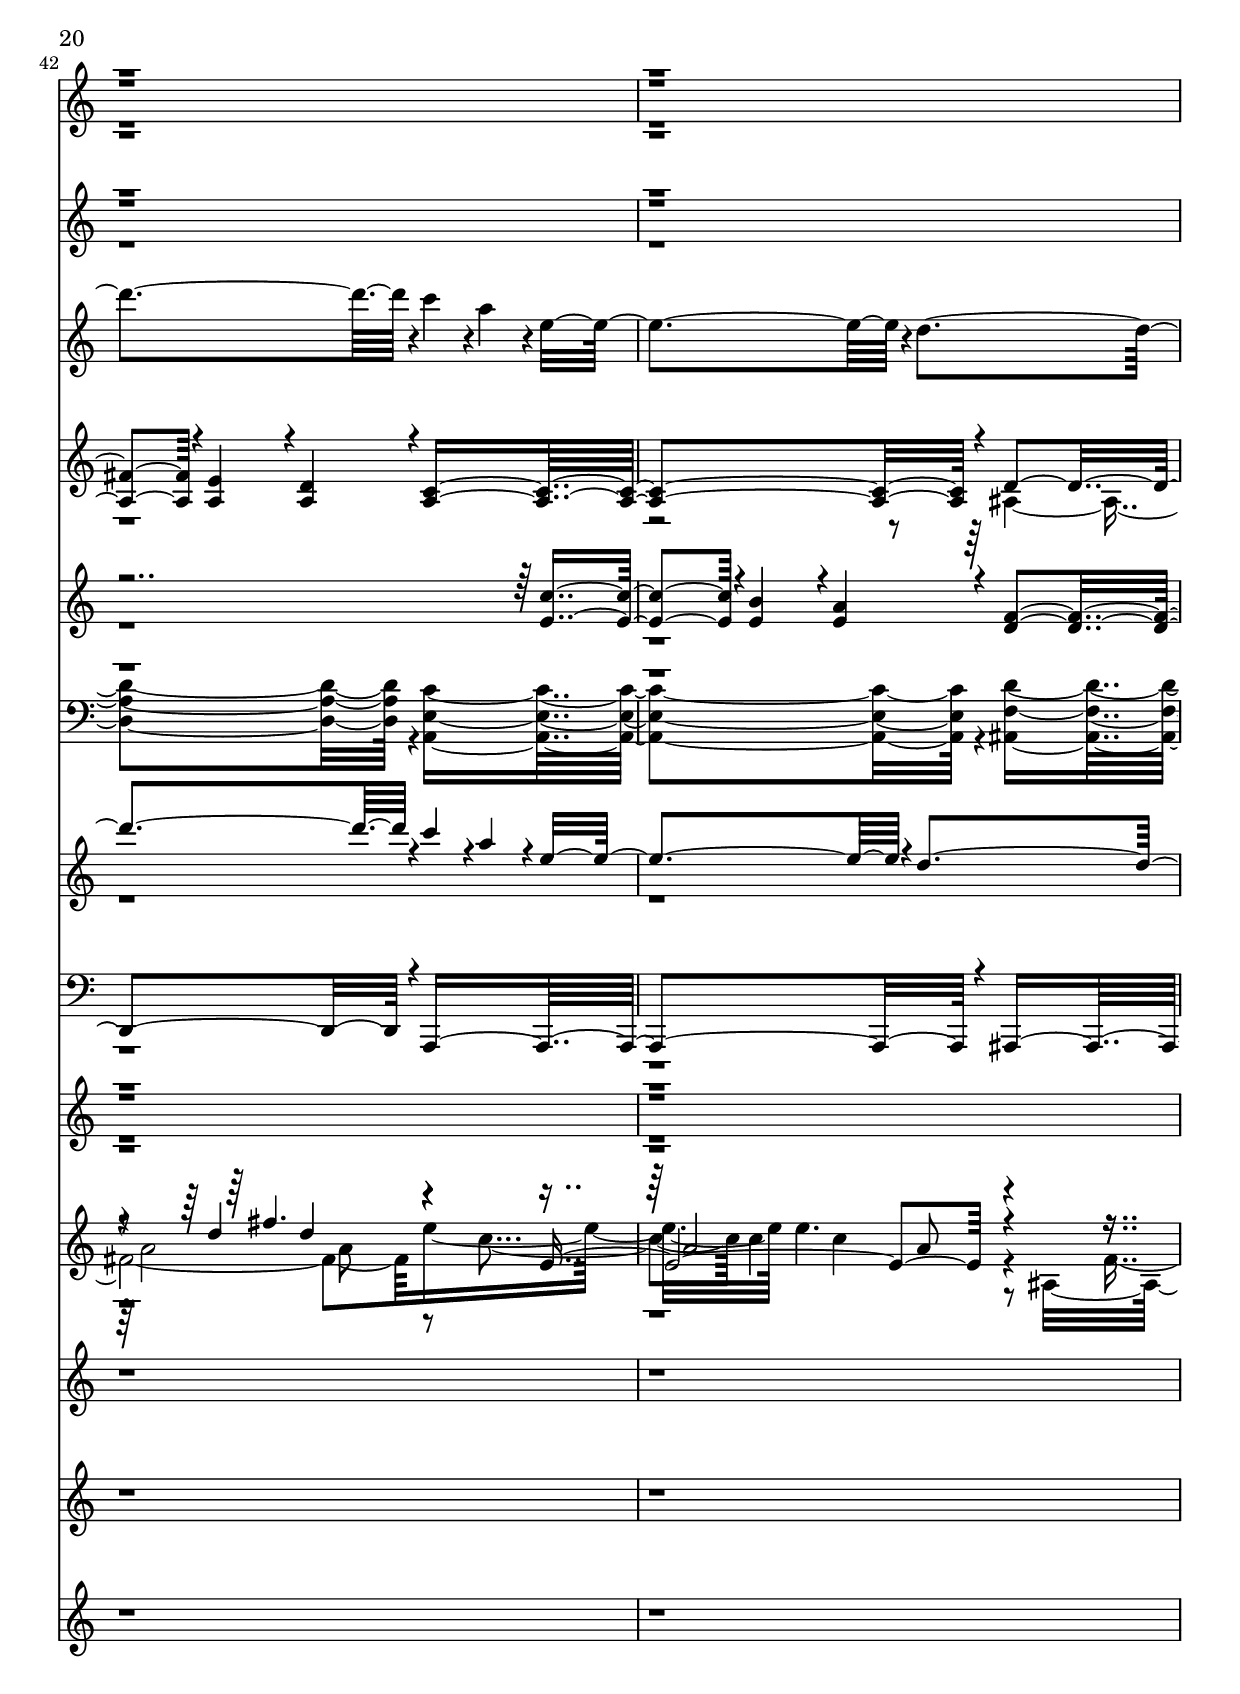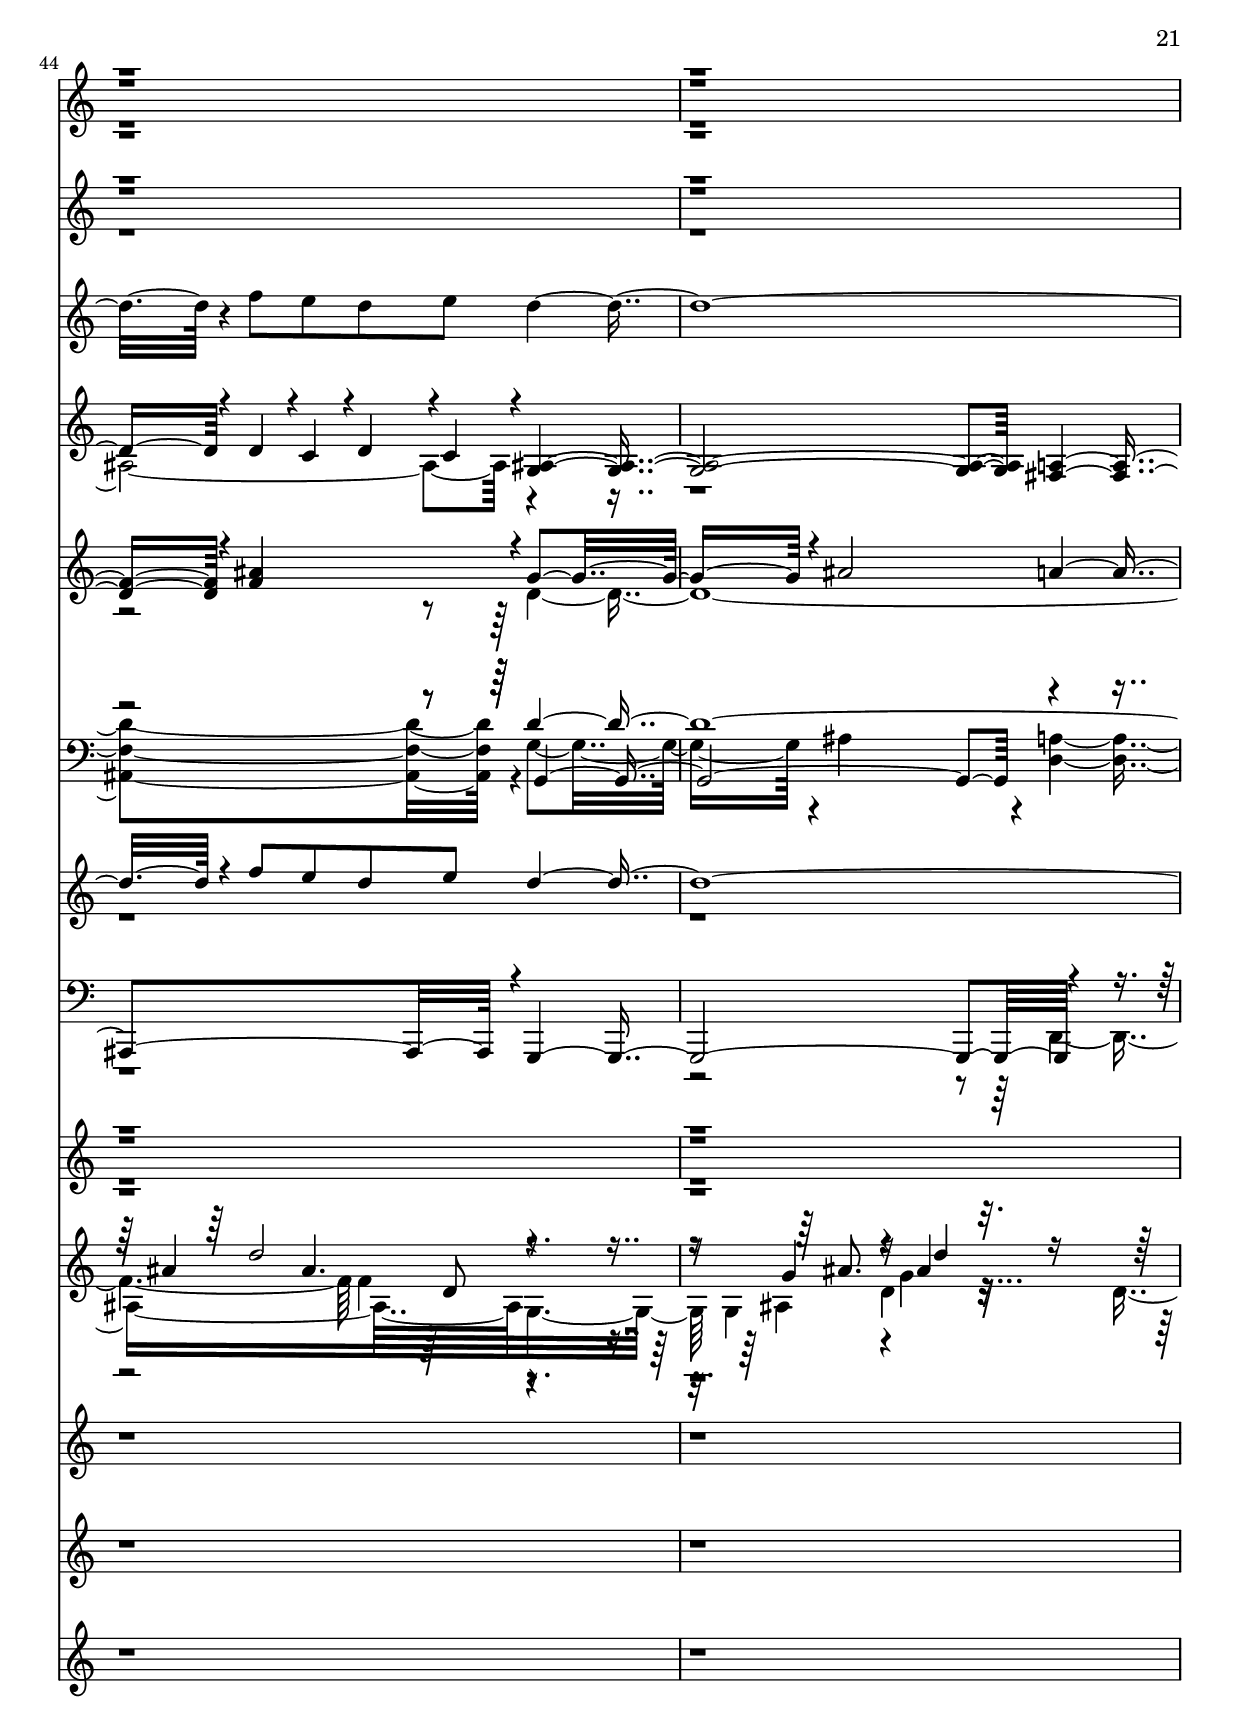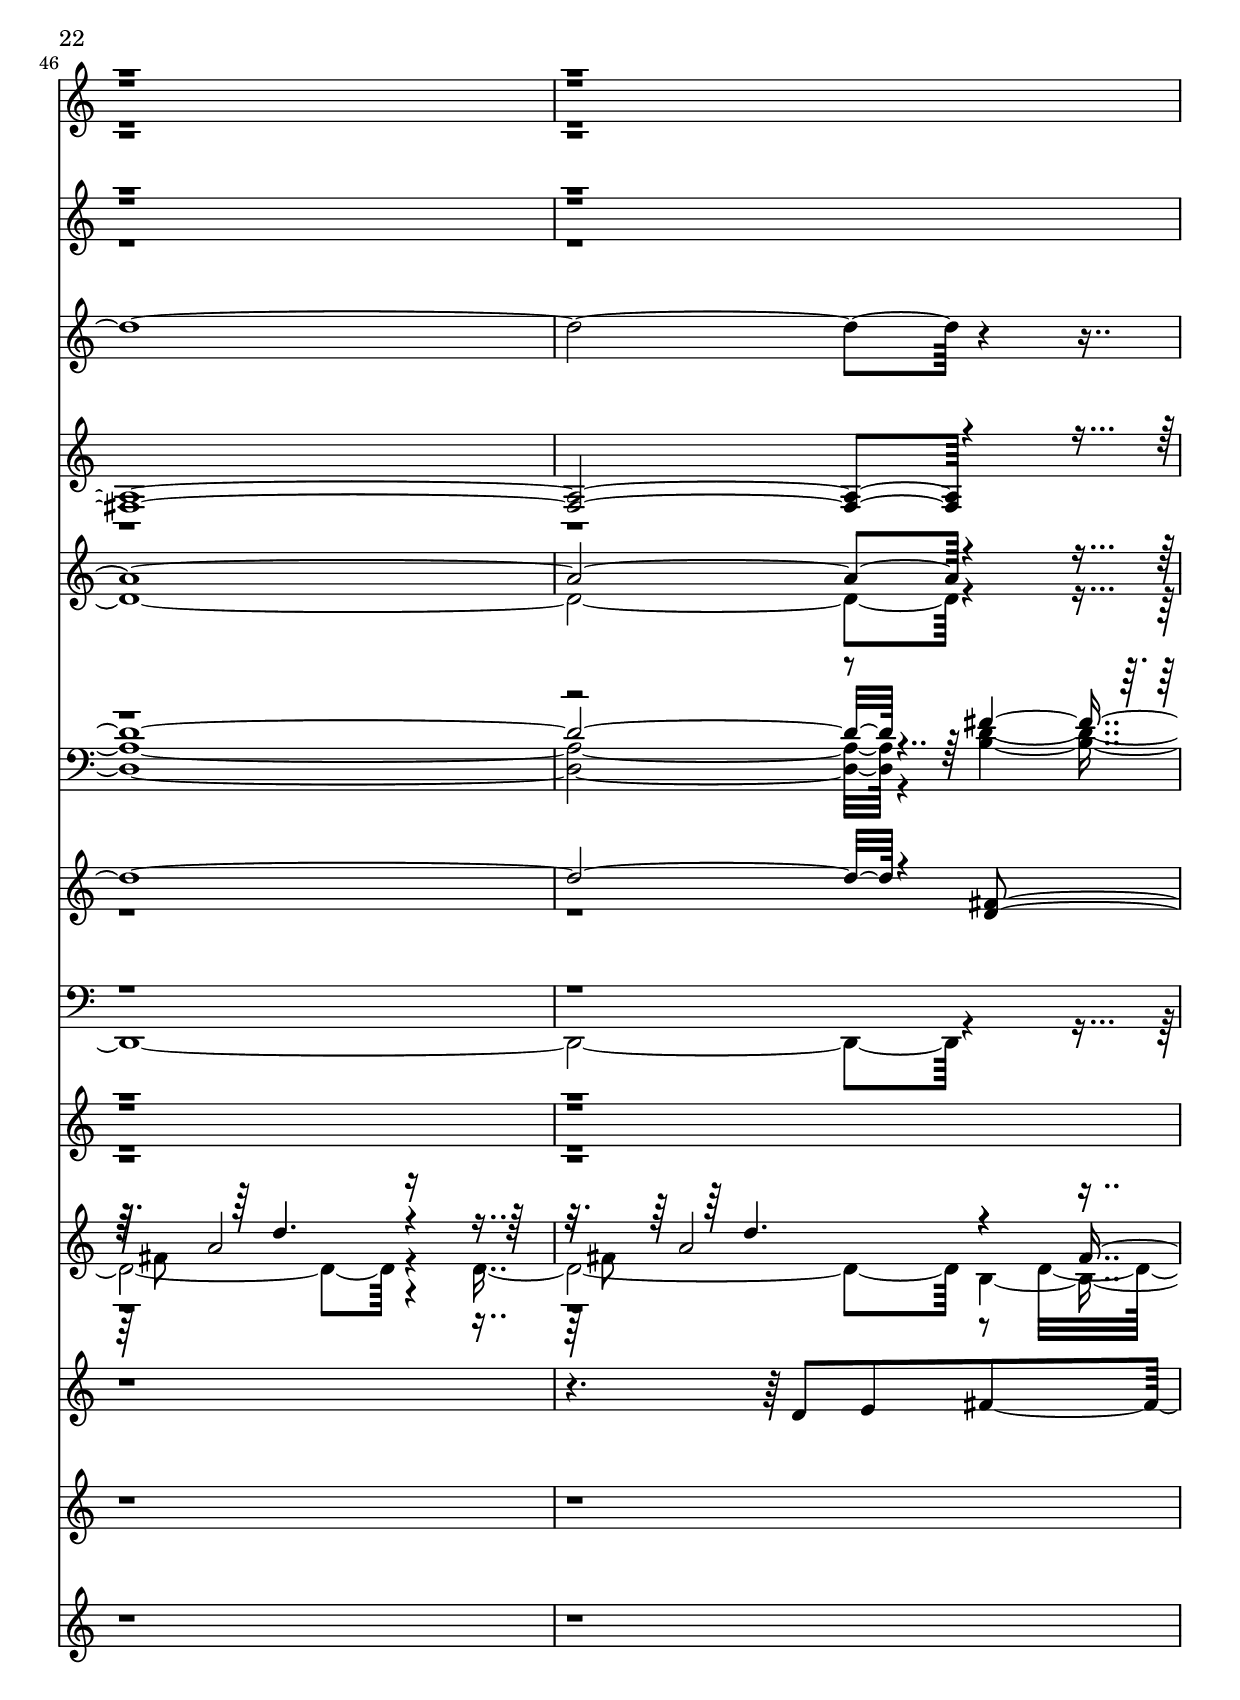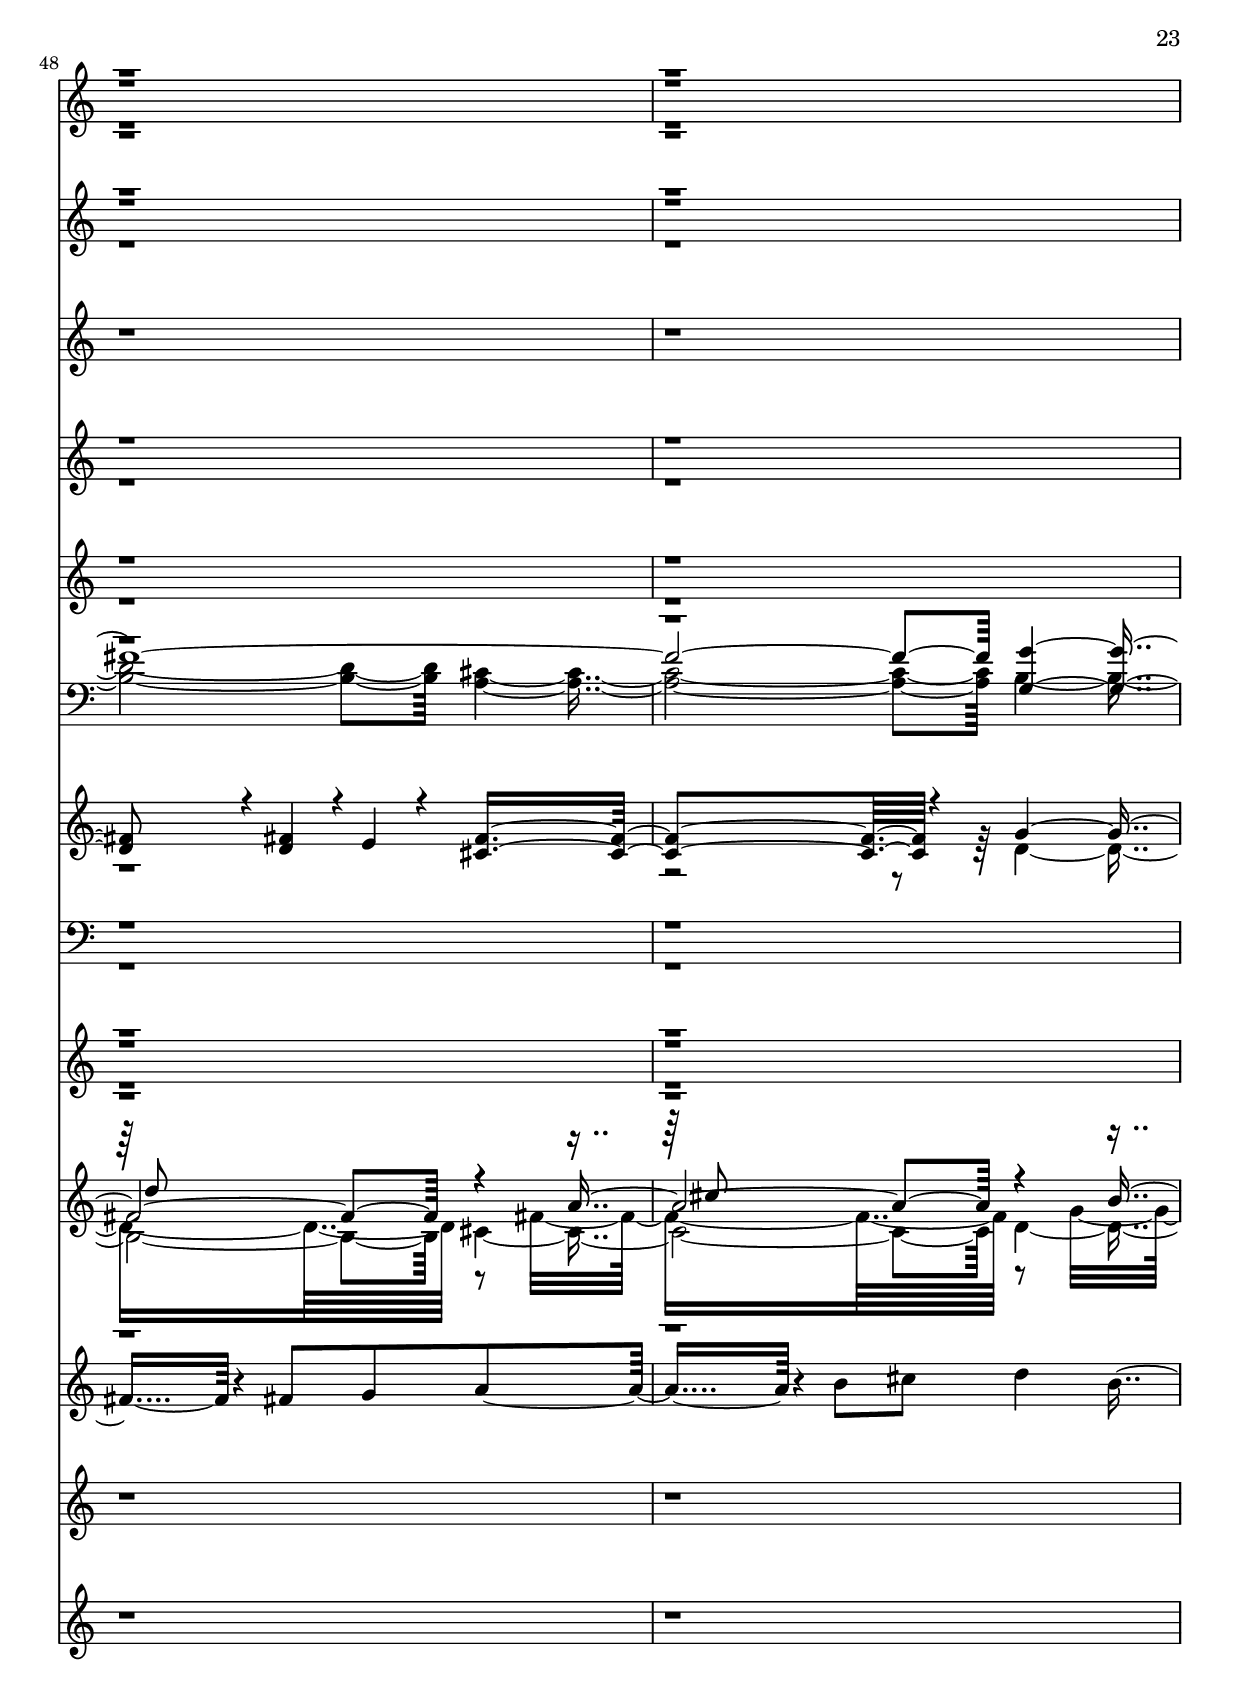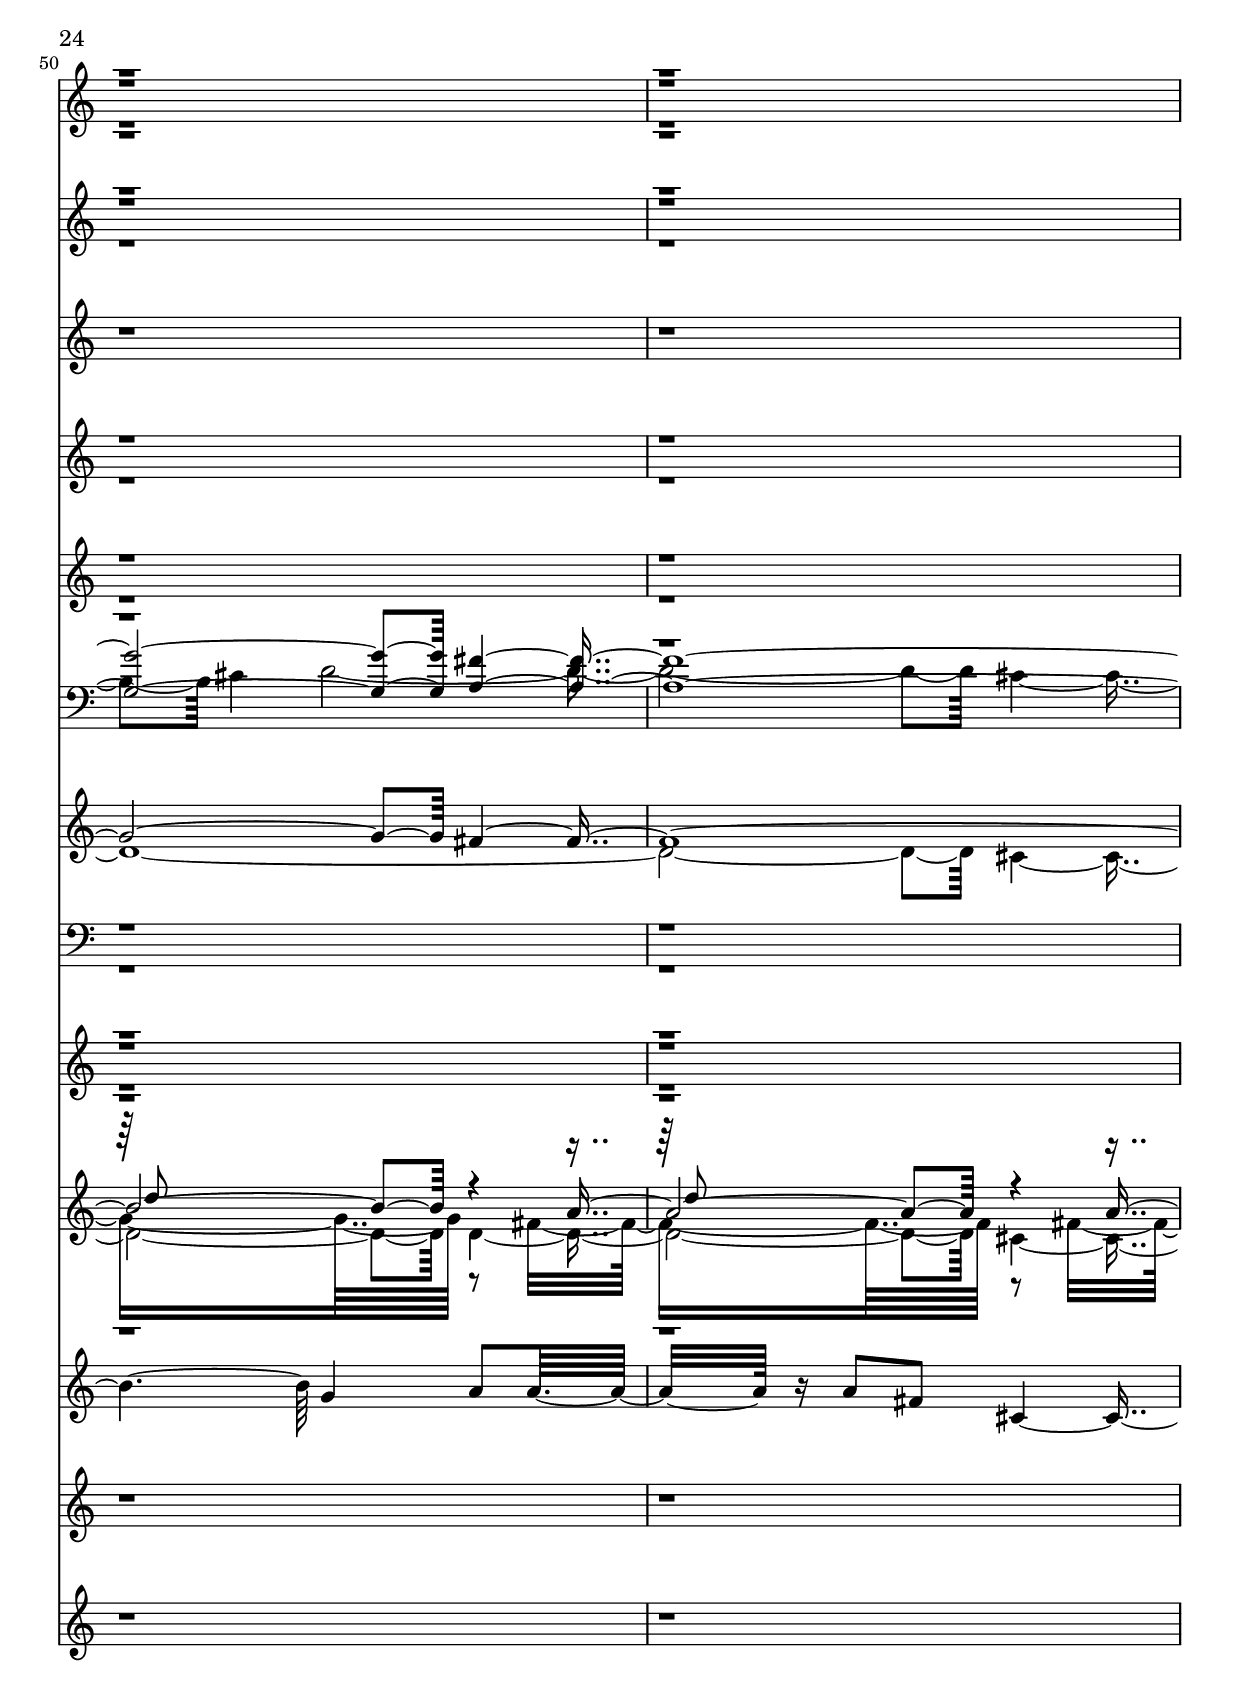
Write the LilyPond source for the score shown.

% Lily was here -- automatically converted by /usr/bin/midi2ly from a.mid
\version "2.14.0"

\layout {
  \context {
    \Voice
    \remove "Note_heads_engraver"
    \consists "Completion_heads_engraver"
    \remove "Rest_engraver"
    \consists "Completion_rest_engraver"
  }
}

trackAchannelA = {


  \key c \major
    
  \tempo 4 = 72 
  
  \time 4/4 
  

  \key c \major
  
  \set Staff.instrumentName = "Final Fantasy VII ~G~A~~~X~~~e~[~} [GS/GM] YUI08981:~~~c~~~y~~"
  
  % [TEXT_EVENT] CVS Ver5.06 Created
  
  % [TEXT_EVENT] Final Fantasy  VII
  
  % [TEXT_EVENT] ~G~A~~~X~~~e~[~}
  
  % [TEXT_EVENT] ~~~~~F~A~~~L~v
  
  % [TEXT_EVENT] ~~~~~~~~~F~~~c~~~y~~
  \skip 64*2015 
  \tempo 4 = 69 
  \skip 1*4 
  \tempo 4 = 60 
  \skip 2 
  \tempo 4 = 49 
  \skip 2 
  | % 37
  
  \tempo 4 = 72 
  \skip 32*965 
  \tempo 4 = 69 
  \skip 1*4 
  \tempo 4 = 60 
  \skip 2 
  \tempo 4 = 49 
  \skip 2 
  | % 72
  
  \tempo 4 = 72 
  \skip 32*965 
  \tempo 4 = 69 
  \skip 1*4 
  \tempo 4 = 60 
  \skip 2 
  \tempo 4 = 49 
  \skip 2 
  | % 107
  
  \tempo 4 = 72 
  \skip 32*965 
  \tempo 4 = 69 
  \skip 1*4 
  \tempo 4 = 60 
  \skip 2 
  \tempo 4 = 49 
  \skip 2 
  | % 142
  
  \tempo 4 = 72 
  \skip 32*965 
  \tempo 4 = 69 
  \skip 1*4 
  \tempo 4 = 60 
  \skip 2 
  \tempo 4 = 49 
  \skip 2 
  | % 178
  
  \tempo 4 = 72 
  \skip 32*965 
  \tempo 4 = 69 
  \skip 1*4 
  \tempo 4 = 60 
  \skip 2 
  \tempo 4 = 49 
  \skip 2 
  | % 213
  
  \tempo 4 = 72 
  \skip 32*965 
  \tempo 4 = 69 
  \skip 1*4 
  \tempo 4 = 60 
  \skip 2 
  \tempo 4 = 49 
  \skip 2 
  | % 248
  
  \tempo 4 = 72 
  \skip 32*965 
  \tempo 4 = 69 
  \skip 1*4 
  \tempo 4 = 60 
  \skip 2 
  \tempo 4 = 49 
  \skip 2 
  | % 283
  
  \tempo 4 = 72 
  \skip 32*965 
  \tempo 4 = 69 
  \skip 1*4 
  \tempo 4 = 60 
  \skip 2 
  \tempo 4 = 49 
  \skip 2 
  | % 318
  
  \tempo 4 = 72 
  \skip 32*965 
  \tempo 4 = 69 
  \skip 1*4 
  \tempo 4 = 60 
  \skip 2 
  \tempo 4 = 49 
  \skip 2 
  | % 353
  
  \tempo 4 = 72 
  
}

trackA = <<
  \context Voice = voiceA \trackAchannelA
>>


trackBchannelA = {
  
  \set Staff.instrumentName = "Acoustic Piano (Left)"
  
  % [TEXT_EVENT] Pacman Pict.
  \skip 4*5/48 
  % [TEXT_EVENT] SC-88 ALL RESET
  \skip 4*40/48 
  % [TEXT_EVENT] Mode1(SINGLE):0
  
  % [TEXT_EVENT] Mode2(DOBLE) :1
  
  % [TEXT_EVENT] Now Loading..
  \skip 4*5/48 
  % [TEXT_EVENT] GS Master Volume
  \skip 4*20/48 
  % [TEXT_EVENT] GS Master Key-Shift
  \skip 4*20/48 
  % [TEXT_EVENT] GS Master Panpot
  \skip 4*20/48 
  % [TEXT_EVENT] GS Master Tune
  \skip 4*20/48 
  % [TEXT_EVENT] ~~~~~~~~~~~~~~~~~~~~
  
  % [TEXT_EVENT] GS Reverb Macro
  \skip 4*10/48 
  % [TEXT_EVENT] Reverb Character ~~
  
  % [TEXT_EVENT] Room Reverb 1....00
  
  % [TEXT_EVENT] Room Reverb 2....01
  
  % [TEXT_EVENT] Room Reverb 3....02
  
  % [TEXT_EVENT] Hall Reverb 1....03
  
  % [TEXT_EVENT] Hall Reverb 2....04
  
  % [TEXT_EVENT] Plate Reverb.....05
  
  % [TEXT_EVENT] Delay............06
  
  % [TEXT_EVENT] Panning Delay....07
  
  % [TEXT_EVENT] PRE-LPF
  \skip 4*1/48 
  % [TEXT_EVENT] Reverb Level
  \skip 4*1/48 
  % [TEXT_EVENT] Reverb Time
  \skip 4*1/48 
  % [TEXT_EVENT] Delay Feedback
  \skip 4*1/48 
  % [TEXT_EVENT] Reverb Send Chorus
  \skip 4*1/48 
  % [TEXT_EVENT] ~~~~~~~~~~~~~~~~~~~~
  
  % [TEXT_EVENT] GS Chorus Macro
  \skip 4*13/48 
  % [TEXT_EVENT] Chorus Character ~~
  
  % [TEXT_EVENT] Chorus 1.........00
  
  % [TEXT_EVENT] Chorus 2.........01
  
  % [TEXT_EVENT] Chorus 3.........02
  
  % [TEXT_EVENT] Chorus 4.........03
  
  % [TEXT_EVENT] Feedback.........04
  
  % [TEXT_EVENT] Flanger..........05
  
  % [TEXT_EVENT] Short Deray......06
  
  % [TEXT_EVENT] Short Deray(FB)..07
  
  % [TEXT_EVENT] PRE-LPF
  \skip 4*1/48 
  % [TEXT_EVENT] Chorus Level
  \skip 4*1/48 
  % [TEXT_EVENT] Chorus Feedback
  \skip 4*1/48 
  % [TEXT_EVENT] Chorus Delay
  \skip 4*1/48 
  % [TEXT_EVENT] Chorus Rate
  \skip 4*1/48 
  % [TEXT_EVENT] Chorus Depth
  \skip 4*1/48 
  % [TEXT_EVENT] Chorus Send Reverb
  \skip 4*5/48 
  % [TEXT_EVENT] DELAY PRE-LPF
  \skip 4*1/48 
  % [TEXT_EVENT] ---- Set Delay ----
  
  % [TEXT_EVENT] Delay Time Center
  \skip 4*1/48 
  % [TEXT_EVENT] Delay Time Ratio
  
  % [TEXT_EVENT] [Left]
  \skip 4*1/48 
  % [TEXT_EVENT] Delay Time Ratio
  
  % [TEXT_EVENT] [Right]
  \skip 4*1/48 
  % [TEXT_EVENT] Delay Level Center
  \skip 4*1/48 
  % [TEXT_EVENT] Delay Level Left
  \skip 4*1/48 
  % [TEXT_EVENT] Delay Level Right
  \skip 4*1/48 
  % [TEXT_EVENT] Delay Level
  \skip 4*1/48 
  % [TEXT_EVENT] Delay Feedback
  \skip 4*1/48 
  % [TEXT_EVENT] Delay Send Level
  
  % [TEXT_EVENT] [To Reverb]
  \skip 4*1/48 
  % [TEXT_EVENT] *EQ SET
  \skip 4*2/48 
  % [TEXT_EVENT] ***LOW FREQ 200,400
  
  % [TEXT_EVENT] ***LOW GAIN 52--76
  
  % [TEXT_EVENT] ***HIGH FERQ 3K,6K
  
  % [TEXT_EVENT] ***HIGH GAIN 52--76
  \skip 32*5 
  % [TEXT_EVENT] *EQ SET
  \skip 4*2/48 
  % [TEXT_EVENT] ***LOW FREQ 200,400
  
  % [TEXT_EVENT] ***LOW GAIN 52--76
  
  % [TEXT_EVENT] ***HIGH FERQ 3K,6K
  
  % [TEXT_EVENT] ***HIGH GAIN 52--76
  \skip 32*5 
  % [TEXT_EVENT] RPN & NRPN Null
  \skip 4*2/48 
  % [TEXT_EVENT] Reset All Controller
  \skip 4*67894/48 
}

trackBchannelB = \relative c {
  \voiceTwo
  r64*85 fis''4*190/48 r4*2/48 
  | % 3
  c'4*190/48 r4*2/48 
  | % 4
  fis,2 e' 
  | % 5
  a,1 
  | % 6
  r32*997 fis4*190/48 r4*2/48 
  | % 38
  c'4*190/48 r4*2/48 
  | % 39
  fis,2 e' 
  | % 40
  a,1 
  | % 41
  r32*997 fis4*190/48 r4*2/48 
  | % 73
  c'4*190/48 r4*2/48 
  | % 74
  fis,2 e' 
  | % 75
  a,1 
  | % 76
  r32*997 fis4*190/48 r4*2/48 
  | % 108
  c'4*190/48 r4*2/48 
  | % 109
  fis,2 e' 
  | % 110
  a,1 
  | % 111
  r32*997 fis4*190/48 r4*2/48 
  | % 143
  c'4*190/48 r4*2/48 
  | % 144
  fis,2 e' 
  | % 145
  a,1 
  | % 146
  r32*997 fis4*190/48 r4*2/48 
  | % 179
  c'4*190/48 r4*2/48 
  | % 180
  fis,2 e' 
  | % 181
  a,1 
  | % 182
  r32*997 fis4*190/48 r4*2/48 
  | % 214
  c'4*190/48 r4*2/48 
  | % 215
  fis,2 e' 
  | % 216
  a,1 
  | % 217
  r32*997 fis4*190/48 r4*2/48 
  | % 249
  c'4*190/48 r4*2/48 
  | % 250
  fis,2 e' 
  | % 251
  a,1 
  | % 252
  r32*997 fis4*190/48 r4*2/48 
  | % 284
  c'4*190/48 r4*2/48 
  | % 285
  fis,2 e' 
  | % 286
  a,1 
  | % 287
  r32*997 fis4*190/48 r4*2/48 
  | % 319
  c'4*190/48 r4*2/48 
  | % 320
  fis,2 e' 
  | % 321
  a,1 
  | % 322
  r32*997 fis4*190/48 
}

trackBchannelBvoiceB = \relative c {
  \voiceFour
  r64*93 a'''4*166/48 r4*26/48 
  | % 3
  a4*166/48 r4*26/48 
  | % 4
  a4. r8 d4. r32*1033 a4*166/48 r4*26/48 
  | % 38
  a4*166/48 r4*26/48 
  | % 39
  a4. r8 d4. r32*1033 a4*166/48 r4*26/48 
  | % 73
  a4*166/48 r4*26/48 
  | % 74
  a4. r8 d4. r32*1033 a4*166/48 r4*26/48 
  | % 108
  a4*166/48 r4*26/48 
  | % 109
  a4. r8 d4. r32*1033 a4*166/48 r4*26/48 
  | % 144
  a4*166/48 r4*26/48 
  | % 145
  a4. r8 d4. r32*1033 a4*166/48 r4*26/48 
  | % 179
  a4*166/48 r4*26/48 
  | % 180
  a4. r8 d4. r32*1033 a4*166/48 r4*26/48 
  | % 214
  a4*166/48 r4*26/48 
  | % 215
  a4. r8 d4. r32*1033 a4*166/48 r4*26/48 
  | % 249
  a4*166/48 r4*26/48 
  | % 250
  a4. r8 d4. r32*1033 a4*166/48 r4*26/48 
  | % 284
  a4*166/48 r4*26/48 
  | % 285
  a4. r8 d4. r32*1033 a4*166/48 r4*26/48 
  | % 319
  a4*166/48 r4*26/48 
  | % 320
  a4. r8 d4. r32*1033 a4*166/48 
}

trackBchannelBvoiceC = \relative c {
  \voiceThree
  r64*101 d'''4*142/48 r4*50/48 
  | % 3
  e,2. r4 
  | % 4
  d' r4 b r32*1037 d4*142/48 r4*50/48 
  | % 38
  e,2. r4 
  | % 39
  d' r4 b r32*1037 d4*142/48 r4*50/48 
  | % 73
  e,2. r4 
  | % 74
  d' r4 b r32*1037 d4*142/48 r4*50/48 
  | % 109
  e,2. r4 
  | % 110
  d' r4 b r32*1037 d4*142/48 r4*50/48 
  | % 144
  e,2. r4 
  | % 145
  d' r4 b r32*1037 d4*142/48 r4*50/48 
  | % 179
  e,2. r4 
  | % 180
  d' r4 b r32*1037 d4*142/48 r4*50/48 
  | % 214
  e,2. r4 
  | % 215
  d' r4 b r32*1037 d4*142/48 r4*50/48 
  | % 249
  e,2. r4 
  | % 250
  d' r4 b r32*1037 d4*142/48 r4*50/48 
  | % 284
  e,2. r4 
  | % 285
  d' r4 b r32*1037 d4*142/48 r4*50/48 
  | % 319
  e,2. r4 
  | % 320
  d' r4 b r32*1037 d4*142/48 
}

trackBchannelBvoiceD = \relative c {
  \voiceOne
  r64*237 cis'''8 r4. cis8 r32*1105 cis8 r4. cis8 r32*1105 cis8 
  r4. cis8 r32*1105 cis8 r4. cis8 r32*1105 cis8 r4. cis8 r32*1105 cis8 
  r4. cis8 r32*1105 cis8 r4. cis8 r32*1105 cis8 r4. cis8 r32*1105 cis8 
  r4. cis8 r32*1105 cis8 r4. cis8 
}

trackB = <<
  \context Voice = voiceA \trackBchannelA
  \context Voice = voiceB \trackBchannelB
  \context Voice = voiceC \trackBchannelBvoiceB
  \context Voice = voiceD \trackBchannelBvoiceC
  \context Voice = voiceE \trackBchannelBvoiceD
>>


trackCchannelA = {
  
  \set Staff.instrumentName = "Acoustic Piano (Right)"
  \skip 4*245/48 
  % [TEXT_EVENT] Reset All Controller
  \skip 4*67894/48 
}

trackCchannelB = \relative c {
  \voiceOne
  r64*85 e''1 
  | % 3
  e 
  | % 4
  e 
  | % 5
  a,2 r4*10/48 e'2 r4*5972/48 e1 
  | % 38
  e 
  | % 39
  e 
  | % 40
  a,2 r4*10/48 e'2 r4*5972/48 e1 
  | % 73
  e 
  | % 74
  e 
  | % 75
  a,2 r4*10/48 e'2 r4*5972/48 e1 
  | % 108
  e 
  | % 109
  e 
  | % 110
  a,2 r4*10/48 e'2 r4*5972/48 e1 
  | % 143
  e 
  | % 144
  e 
  | % 145
  a,2 r4*10/48 e'2 r4*5972/48 e1 
  | % 179
  e 
  | % 180
  e 
  | % 181
  a,2 r4*10/48 e'2 r4*5972/48 e1 
  | % 214
  e 
  | % 215
  e 
  | % 216
  a,2 r4*10/48 e'2 r4*5972/48 e1 
  | % 249
  e 
  | % 250
  e 
  | % 251
  a,2 r4*10/48 e'2 r4*5972/48 e1 
  | % 284
  e 
  | % 285
  e 
  | % 286
  a,2 r4*10/48 e'2 r4*5972/48 e1 
  | % 319
  e 
  | % 320
  e 
  | % 321
  a,2 r4*10/48 e'2 r4*5972/48 e1 
  | % 354
  
}

trackCchannelBvoiceB = \relative c {
  \voiceThree
  r4*256/48 a''4*191/48 r4*1/48 
  | % 3
  a4*191/48 r4*1/48 
  | % 4
  a4*191/48 r4*1/48 
  | % 5
  e2 r4*10/48 c'2 r4*5972/48 a4*191/48 r4*1/48 
  | % 38
  a4*191/48 r4*1/48 
  | % 39
  a4*191/48 r4*1/48 
  | % 40
  e2 r4*10/48 c'2 r4*5972/48 a4*191/48 r4*1/48 
  | % 73
  a4*191/48 r4*1/48 
  | % 74
  a4*191/48 r4*1/48 
  | % 75
  e2 r4*10/48 c'2 r4*5972/48 a4*191/48 r4*1/48 
  | % 108
  a4*191/48 r4*1/48 
  | % 109
  a4*191/48 r4*1/48 
  | % 110
  e2 r4*10/48 c'2 r4*5972/48 a4*191/48 r4*1/48 
  | % 143
  a4*191/48 r4*1/48 
  | % 144
  a4*191/48 r4*1/48 
  | % 145
  e2 r4*10/48 c'2 r4*5972/48 a4*191/48 r4*1/48 
  | % 179
  a4*191/48 r4*1/48 
  | % 180
  a4*191/48 r4*1/48 
  | % 181
  e2 r4*10/48 c'2 r4*5972/48 a4*191/48 r4*1/48 
  | % 214
  a4*191/48 r4*1/48 
  | % 215
  a4*191/48 r4*1/48 
  | % 216
  e2 r4*10/48 c'2 r4*5972/48 a4*191/48 r4*1/48 
  | % 249
  a4*191/48 r4*1/48 
  | % 250
  a4*191/48 r4*1/48 
  | % 251
  e2 r4*10/48 c'2 r4*5972/48 a4*191/48 r4*1/48 
  | % 284
  a4*191/48 r4*1/48 
  | % 285
  a4*191/48 r4*1/48 
  | % 286
  e2 r4*10/48 c'2 r4*5972/48 a4*191/48 r4*1/48 
  | % 319
  a4*191/48 r4*1/48 
  | % 320
  a4*191/48 r4*1/48 
  | % 321
  e2 r4*10/48 c'2 r4*5972/48 a4*191/48 
}

trackCchannelBvoiceC = \relative c {
  \voiceFour
  r4*257/48 d'4*190/48 r4*2/48 
  | % 3
  e4*190/48 r4*2/48 
  | % 4
  d4*190/48 r4*6176/48 d4*190/48 r4*2/48 
  | % 38
  e4*190/48 r4*2/48 
  | % 39
  d4*190/48 r4*6176/48 d4*190/48 r4*2/48 
  | % 73
  e4*190/48 r4*2/48 
  | % 74
  d4*190/48 r4*6176/48 d4*190/48 r4*2/48 
  | % 108
  e4*190/48 r4*2/48 
  | % 109
  d4*190/48 r4*6176/48 d4*190/48 r4*2/48 
  | % 143
  e4*190/48 r4*2/48 
  | % 144
  d4*190/48 r4*6176/48 d4*190/48 r4*2/48 
  | % 179
  e4*190/48 r4*2/48 
  | % 180
  d4*190/48 r4*6176/48 d4*190/48 r4*2/48 
  | % 214
  e4*190/48 r4*2/48 
  | % 215
  d4*190/48 r4*6176/48 d4*190/48 r4*2/48 
  | % 249
  e4*190/48 r4*2/48 
  | % 250
  d4*190/48 r4*6176/48 d4*190/48 r4*2/48 
  | % 284
  e4*190/48 r4*2/48 
  | % 285
  d4*190/48 r4*6176/48 d4*190/48 r4*2/48 
  | % 319
  e4*190/48 r4*2/48 
  | % 320
  d4*190/48 r4*6176/48 d4*190/48 
}

trackC = <<
  \context Voice = voiceA \trackCchannelA
  \context Voice = voiceB \trackCchannelB
  \context Voice = voiceC \trackCchannelBvoiceB
  \context Voice = voiceD \trackCchannelBvoiceC
>>


trackDchannelA = {
  
  \set Staff.instrumentName = "Flute"
  \skip 4*245/48 
  % [TEXT_EVENT] Reset All Controller
  \skip 4*10/48 
  % [TEXT_EVENT] Pitch Bend Range
  \skip 1 
  % [TEXT_EVENT] Vibrato Delay
  
  % [TEXT_EVENT] MIN14 < 64 > MAX114
  \skip 4 
  % [TEXT_EVENT] Vibrato Depth
  
  % [TEXT_EVENT] MIN14 < 64 > MAX114
  \skip 4 
  % [TEXT_EVENT] Vibrato Rate
  
  % [TEXT_EVENT] MIN14 < 64 > MAX80
  \skip 4 
  % [TEXT_EVENT] Cut Off Frequency
  
  % [TEXT_EVENT] MIN14 < 64 > MAX114
  \skip 32*1101 
  % [TEXT_EVENT] Vibrato Delay
  
  % [TEXT_EVENT] MIN14 < 64 > MAX114
  \skip 4 
  % [TEXT_EVENT] Vibrato Depth
  
  % [TEXT_EVENT] MIN14 < 64 > MAX114
  \skip 4 
  % [TEXT_EVENT] Vibrato Rate
  
  % [TEXT_EVENT] MIN14 < 64 > MAX80
  \skip 4 
  % [TEXT_EVENT] Cut Off Frequency
  
  % [TEXT_EVENT] MIN14 < 64 > MAX114
  \skip 32*1101 
  % [TEXT_EVENT] Vibrato Delay
  
  % [TEXT_EVENT] MIN14 < 64 > MAX114
  \skip 4 
  % [TEXT_EVENT] Vibrato Depth
  
  % [TEXT_EVENT] MIN14 < 64 > MAX114
  \skip 4 
  % [TEXT_EVENT] Vibrato Rate
  
  % [TEXT_EVENT] MIN14 < 64 > MAX80
  \skip 4 
  % [TEXT_EVENT] Cut Off Frequency
  
  % [TEXT_EVENT] MIN14 < 64 > MAX114
  \skip 32*1101 
  % [TEXT_EVENT] Vibrato Delay
  
  % [TEXT_EVENT] MIN14 < 64 > MAX114
  \skip 4 
  % [TEXT_EVENT] Vibrato Depth
  
  % [TEXT_EVENT] MIN14 < 64 > MAX114
  \skip 4 
  % [TEXT_EVENT] Vibrato Rate
  
  % [TEXT_EVENT] MIN14 < 64 > MAX80
  \skip 4 
  % [TEXT_EVENT] Cut Off Frequency
  
  % [TEXT_EVENT] MIN14 < 64 > MAX114
  \skip 32*1101 
  % [TEXT_EVENT] Vibrato Delay
  
  % [TEXT_EVENT] MIN14 < 64 > MAX114
  \skip 4 
  % [TEXT_EVENT] Vibrato Depth
  
  % [TEXT_EVENT] MIN14 < 64 > MAX114
  \skip 4 
  % [TEXT_EVENT] Vibrato Rate
  
  % [TEXT_EVENT] MIN14 < 64 > MAX80
  \skip 4 
  % [TEXT_EVENT] Cut Off Frequency
  
  % [TEXT_EVENT] MIN14 < 64 > MAX114
  \skip 32*1101 
  % [TEXT_EVENT] Vibrato Delay
  
  % [TEXT_EVENT] MIN14 < 64 > MAX114
  \skip 4 
  % [TEXT_EVENT] Vibrato Depth
  
  % [TEXT_EVENT] MIN14 < 64 > MAX114
  \skip 4 
  % [TEXT_EVENT] Vibrato Rate
  
  % [TEXT_EVENT] MIN14 < 64 > MAX80
  \skip 4 
  % [TEXT_EVENT] Cut Off Frequency
  
  % [TEXT_EVENT] MIN14 < 64 > MAX114
  \skip 32*1101 
  % [TEXT_EVENT] Vibrato Delay
  
  % [TEXT_EVENT] MIN14 < 64 > MAX114
  \skip 4 
  % [TEXT_EVENT] Vibrato Depth
  
  % [TEXT_EVENT] MIN14 < 64 > MAX114
  \skip 4 
  % [TEXT_EVENT] Vibrato Rate
  
  % [TEXT_EVENT] MIN14 < 64 > MAX80
  \skip 4 
  % [TEXT_EVENT] Cut Off Frequency
  
  % [TEXT_EVENT] MIN14 < 64 > MAX114
  \skip 32*1101 
  % [TEXT_EVENT] Vibrato Delay
  
  % [TEXT_EVENT] MIN14 < 64 > MAX114
  \skip 4 
  % [TEXT_EVENT] Vibrato Depth
  
  % [TEXT_EVENT] MIN14 < 64 > MAX114
  \skip 4 
  % [TEXT_EVENT] Vibrato Rate
  
  % [TEXT_EVENT] MIN14 < 64 > MAX80
  \skip 4 
  % [TEXT_EVENT] Cut Off Frequency
  
  % [TEXT_EVENT] MIN14 < 64 > MAX114
  \skip 32*1101 
  % [TEXT_EVENT] Vibrato Delay
  
  % [TEXT_EVENT] MIN14 < 64 > MAX114
  \skip 4 
  % [TEXT_EVENT] Vibrato Depth
  
  % [TEXT_EVENT] MIN14 < 64 > MAX114
  \skip 4 
  % [TEXT_EVENT] Vibrato Rate
  
  % [TEXT_EVENT] MIN14 < 64 > MAX80
  \skip 4 
  % [TEXT_EVENT] Cut Off Frequency
  
  % [TEXT_EVENT] MIN14 < 64 > MAX114
  \skip 32*1101 
  % [TEXT_EVENT] Vibrato Delay
  
  % [TEXT_EVENT] MIN14 < 64 > MAX114
  \skip 4 
  % [TEXT_EVENT] Vibrato Depth
  
  % [TEXT_EVENT] MIN14 < 64 > MAX114
  \skip 4 
  % [TEXT_EVENT] Vibrato Rate
  
  % [TEXT_EVENT] MIN14 < 64 > MAX80
  \skip 4 
  % [TEXT_EVENT] Cut Off Frequency
  
  % [TEXT_EVENT] MIN14 < 64 > MAX114
  \skip 32*1133 
}

trackDchannelB = \relative c {
  r64*351 fis''4*22/48 r4*2/48 a4*22/48 r4*2/48 d4*142/48 r4*2/48 
  | % 7
  c4*22/48 r4*2/48 a4*22/48 r4*2/48 e4*118/48 r4*2/48 d4*118/48 
  r4*2/48 f8 e d e d1*3 r4*45 b'4*44/48 r4*4/48 a4*44/48 r4*4/48 g4*44/48 
  r4*4/48 fis2 d8*5 r8 b'4*44/48 r4*4/48 
  | % 25
  a4*44/48 r4*4/48 g4*44/48 r4*4/48 a4*68/48 r4*4/48 fis'4*22/48 
  r4*2/48 
  | % 26
  fis8*5 r8 b,4*44/48 r4*4/48 
  | % 27
  a4*44/48 r4*4/48 g4*44/48 r4*4/48 e4*92/48 r4*4/48 
  | % 28
  e1 
  | % 29
  r4 <e g >4*22/48 r4*2/48 <fis a >4*22/48 r4*2/48 <g b >4*22/48 
  r4*2/48 <a fis >4*22/48 r4*2/48 <g e >4*22/48 r4*2/48 <d d' >4*196/48 
  r4*20/48 <g b >4*22/48 r4*2/48 <a fis >4*22/48 r4*2/48 <d, fis >4*22/48 
  r4*2/48 <g e >4*22/48 r4*2/48 <d fis >4*190/48 r4*1568/48 fis4*22/48 
  r4*2/48 a4*22/48 r4*2/48 d4*142/48 r4*2/48 
  | % 42
  c4*22/48 r4*2/48 a4*22/48 r4*2/48 e4*118/48 r4*2/48 d4*118/48 
  r4*2/48 f8 e d e d1*3 r4*45 b'4*44/48 r4*4/48 a4*44/48 r4*4/48 g4*44/48 
  r4*4/48 fis2 d8*5 r8 b'4*44/48 r4*4/48 
  | % 61
  a4*44/48 r4*4/48 g4*44/48 r4*4/48 a4*68/48 r4*4/48 fis'4*22/48 
  r4*2/48 
  | % 62
  fis8*5 r8 b,4*44/48 r4*4/48 
  | % 63
  a4*44/48 r4*4/48 g4*44/48 r4*4/48 e4*92/48 r4*4/48 
  | % 64
  e1 
  | % 65
  r4 <e g >4*22/48 r4*2/48 <fis a >4*22/48 r4*2/48 <g b >4*22/48 
  r4*2/48 <a fis >4*22/48 r4*2/48 <g e >4*22/48 r4*2/48 <d d' >4*196/48 
  r4*20/48 <g b >4*22/48 r4*2/48 <a fis >4*22/48 r4*2/48 <d, fis >4*22/48 
  r4*2/48 <g e >4*22/48 r4*2/48 <d fis >4*190/48 r4*1568/48 fis4*22/48 
  r4*2/48 a4*22/48 r4*2/48 d4*142/48 r4*2/48 
  | % 77
  c4*22/48 r4*2/48 a4*22/48 r4*2/48 e4*118/48 r4*2/48 d4*118/48 
  r4*2/48 f8 e d e d1*3 r4*45 b'4*44/48 r4*4/48 a4*44/48 r4*4/48 g4*44/48 
  r4*4/48 fis2 d8*5 r8 b'4*44/48 r4*4/48 
  | % 96
  a4*44/48 r4*4/48 g4*44/48 r4*4/48 a4*68/48 r4*4/48 fis'4*22/48 
  r4*2/48 
  | % 97
  fis8*5 r8 b,4*44/48 r4*4/48 
  | % 98
  a4*44/48 r4*4/48 g4*44/48 r4*4/48 e4*92/48 r4*4/48 
  | % 99
  e1 
  | % 100
  r4 <e g >4*22/48 r4*2/48 <fis a >4*22/48 r4*2/48 <g b >4*22/48 
  r4*2/48 <a fis >4*22/48 r4*2/48 <g e >4*22/48 r4*2/48 <d d' >4*196/48 
  r4*20/48 <g b >4*22/48 r4*2/48 <a fis >4*22/48 r4*2/48 <d, fis >4*22/48 
  r4*2/48 <g e >4*22/48 r4*2/48 <d fis >4*190/48 r4*1568/48 fis4*22/48 
  r4*2/48 a4*22/48 r4*2/48 d4*142/48 r4*2/48 
  | % 112
  c4*22/48 r4*2/48 a4*22/48 r4*2/48 e4*118/48 r4*2/48 d4*118/48 
  r4*2/48 f8 e d e d1*3 r4*45 b'4*44/48 r4*4/48 a4*44/48 r4*4/48 g4*44/48 
  r4*4/48 fis2 d8*5 r8 b'4*44/48 r4*4/48 
  | % 131
  a4*44/48 r4*4/48 g4*44/48 r4*4/48 a4*68/48 r4*4/48 fis'4*22/48 
  r4*2/48 
  | % 132
  fis8*5 r8 b,4*44/48 r4*4/48 
  | % 133
  a4*44/48 r4*4/48 g4*44/48 r4*4/48 e4*92/48 r4*4/48 
  | % 134
  e1 
  | % 135
  r4 <e g >4*22/48 r4*2/48 <fis a >4*22/48 r4*2/48 <g b >4*22/48 
  r4*2/48 <a fis >4*22/48 r4*2/48 <g e >4*22/48 r4*2/48 <d d' >4*196/48 
  r4*20/48 <g b >4*22/48 r4*2/48 <a fis >4*22/48 r4*2/48 <d, fis >4*22/48 
  r4*2/48 <g e >4*22/48 r4*2/48 <d fis >4*190/48 r4*1568/48 fis4*22/48 
  r4*2/48 a4*22/48 r4*2/48 d4*142/48 r4*2/48 
  | % 148
  c4*22/48 r4*2/48 a4*22/48 r4*2/48 e4*118/48 r4*2/48 d4*118/48 
  r4*2/48 f8 e d e d1*3 r4*45 b'4*44/48 r4*4/48 a4*44/48 r4*4/48 g4*44/48 
  r4*4/48 fis2 d8*5 r8 b'4*44/48 r4*4/48 
  | % 166
  a4*44/48 r4*4/48 g4*44/48 r4*4/48 a4*68/48 r4*4/48 fis'4*22/48 
  r4*2/48 
  | % 167
  fis8*5 r8 b,4*44/48 r4*4/48 
  | % 168
  a4*44/48 r4*4/48 g4*44/48 r4*4/48 e4*92/48 r4*4/48 
  | % 169
  e1 
  | % 170
  r4 <e g >4*22/48 r4*2/48 <fis a >4*22/48 r4*2/48 <g b >4*22/48 
  r4*2/48 <a fis >4*22/48 r4*2/48 <g e >4*22/48 r4*2/48 <d d' >4*196/48 
  r4*20/48 <g b >4*22/48 r4*2/48 <a fis >4*22/48 r4*2/48 <d, fis >4*22/48 
  r4*2/48 <g e >4*22/48 r4*2/48 <d fis >4*190/48 r4*1568/48 fis4*22/48 
  r4*2/48 a4*22/48 r4*2/48 d4*142/48 r4*2/48 
  | % 183
  c4*22/48 r4*2/48 a4*22/48 r4*2/48 e4*118/48 r4*2/48 d4*118/48 
  r4*2/48 f8 e d e d1*3 r4*45 b'4*44/48 r4*4/48 a4*44/48 r4*4/48 g4*44/48 
  r4*4/48 fis2 d8*5 r8 b'4*44/48 r4*4/48 
  | % 201
  a4*44/48 r4*4/48 g4*44/48 r4*4/48 a4*68/48 r4*4/48 fis'4*22/48 
  r4*2/48 
  | % 202
  fis8*5 r8 b,4*44/48 r4*4/48 
  | % 203
  a4*44/48 r4*4/48 g4*44/48 r4*4/48 e4*92/48 r4*4/48 
  | % 204
  e1 
  | % 205
  r4 <e g >4*22/48 r4*2/48 <fis a >4*22/48 r4*2/48 <g b >4*22/48 
  r4*2/48 <a fis >4*22/48 r4*2/48 <g e >4*22/48 r4*2/48 <d d' >4*196/48 
  r4*20/48 <g b >4*22/48 r4*2/48 <a fis >4*22/48 r4*2/48 <d, fis >4*22/48 
  r4*2/48 <g e >4*22/48 r4*2/48 <d fis >4*190/48 r4*1568/48 fis4*22/48 
  r4*2/48 a4*22/48 r4*2/48 d4*142/48 r4*2/48 
  | % 218
  c4*22/48 r4*2/48 a4*22/48 r4*2/48 e4*118/48 r4*2/48 d4*118/48 
  r4*2/48 f8 e d e d1*3 r4*45 b'4*44/48 r4*4/48 a4*44/48 r4*4/48 g4*44/48 
  r4*4/48 fis2 d8*5 r8 b'4*44/48 r4*4/48 
  | % 236
  a4*44/48 r4*4/48 g4*44/48 r4*4/48 a4*68/48 r4*4/48 fis'4*22/48 
  r4*2/48 
  | % 237
  fis8*5 r8 b,4*44/48 r4*4/48 
  | % 238
  a4*44/48 r4*4/48 g4*44/48 r4*4/48 e4*92/48 r4*4/48 
  | % 239
  e1 
  | % 240
  r4 <e g >4*22/48 r4*2/48 <fis a >4*22/48 r4*2/48 <g b >4*22/48 
  r4*2/48 <a fis >4*22/48 r4*2/48 <g e >4*22/48 r4*2/48 <d d' >4*196/48 
  r4*20/48 <g b >4*22/48 r4*2/48 <a fis >4*22/48 r4*2/48 <d, fis >4*22/48 
  r4*2/48 <g e >4*22/48 r4*2/48 <d fis >4*190/48 r4*1568/48 fis4*22/48 
  r4*2/48 a4*22/48 r4*2/48 d4*142/48 r4*2/48 
  | % 253
  c4*22/48 r4*2/48 a4*22/48 r4*2/48 e4*118/48 r4*2/48 d4*118/48 
  r4*2/48 f8 e d e d1*3 r4*45 b'4*44/48 r4*4/48 a4*44/48 r4*4/48 g4*44/48 
  r4*4/48 fis2 d8*5 r8 b'4*44/48 r4*4/48 
  | % 272
  a4*44/48 r4*4/48 g4*44/48 r4*4/48 a4*68/48 r4*4/48 fis'4*22/48 
  r4*2/48 
  | % 273
  fis8*5 r8 b,4*44/48 r4*4/48 
  | % 274
  a4*44/48 r4*4/48 g4*44/48 r4*4/48 e4*92/48 r4*4/48 
  | % 275
  e1 
  | % 276
  r4 <e g >4*22/48 r4*2/48 <fis a >4*22/48 r4*2/48 <g b >4*22/48 
  r4*2/48 <a fis >4*22/48 r4*2/48 <g e >4*22/48 r4*2/48 <d d' >4*196/48 
  r4*20/48 <g b >4*22/48 r4*2/48 <a fis >4*22/48 r4*2/48 <d, fis >4*22/48 
  r4*2/48 <g e >4*22/48 r4*2/48 <d fis >4*190/48 r4*1568/48 fis4*22/48 
  r4*2/48 a4*22/48 r4*2/48 d4*142/48 r4*2/48 
  | % 288
  c4*22/48 r4*2/48 a4*22/48 r4*2/48 e4*118/48 r4*2/48 d4*118/48 
  r4*2/48 f8 e d e d1*3 r4*45 b'4*44/48 r4*4/48 a4*44/48 r4*4/48 g4*44/48 
  r4*4/48 fis2 d8*5 r8 b'4*44/48 r4*4/48 
  | % 307
  a4*44/48 r4*4/48 g4*44/48 r4*4/48 a4*68/48 r4*4/48 fis'4*22/48 
  r4*2/48 
  | % 308
  fis8*5 r8 b,4*44/48 r4*4/48 
  | % 309
  a4*44/48 r4*4/48 g4*44/48 r4*4/48 e4*92/48 r4*4/48 
  | % 310
  e1 
  | % 311
  r4 <e g >4*22/48 r4*2/48 <fis a >4*22/48 r4*2/48 <g b >4*22/48 
  r4*2/48 <a fis >4*22/48 r4*2/48 <g e >4*22/48 r4*2/48 <d d' >4*196/48 
  r4*20/48 <g b >4*22/48 r4*2/48 <a fis >4*22/48 r4*2/48 <d, fis >4*22/48 
  r4*2/48 <g e >4*22/48 r4*2/48 <d fis >4*190/48 r4*1568/48 fis4*22/48 
  r4*2/48 a4*22/48 r4*2/48 d4*142/48 r4*2/48 
  | % 323
  c4*22/48 r4*2/48 a4*22/48 r4*2/48 e4*118/48 r4*2/48 d4*118/48 
  r4*2/48 f8 e d e d1*3 r4*45 b'4*44/48 r4*4/48 a4*44/48 r4*4/48 g4*44/48 
  r4*4/48 fis2 d8*5 r8 b'4*44/48 r4*4/48 
  | % 342
  a4*44/48 r4*4/48 g4*44/48 r4*4/48 a4*68/48 r4*4/48 fis'4*22/48 
  r4*2/48 
  | % 343
  fis8*5 r8 b,4*44/48 r4*4/48 
  | % 344
  a4*44/48 r4*4/48 g4*44/48 r4*4/48 e4*92/48 r4*4/48 
  | % 345
  e1 
  | % 346
  r4 <e g >4*22/48 r4*2/48 <fis a >4*22/48 r4*2/48 <g b >4*22/48 
  r4*2/48 <a fis >4*22/48 r4*2/48 <g e >4*22/48 r4*2/48 <d d' >4*196/48 
  r4*20/48 <g b >4*22/48 r4*2/48 <a fis >4*22/48 r4*2/48 <d, fis >4*22/48 
  r4*2/48 <g e >4*22/48 r4*2/48 <d fis >4*190/48 
}

trackD = <<
  \context Voice = voiceA \trackDchannelA
  \context Voice = voiceB \trackDchannelB
>>


trackEchannelA = {
  
  \set Staff.instrumentName = "Horn"
  \skip 4*245/48 
  % [TEXT_EVENT] Reset All Controller
  \skip 4*67894/48 
}

trackEchannelB = \relative c {
  \voiceOne
  r64*367 <a' fis' >4*46/48 r4*2/48 <a e' >4*46/48 r4*2/48 <a d >4*46/48 
  r4*2/48 <a c >4*190/48 r4*2/48 d4*94/48 r4*2/48 d4*22/48 r4*2/48 c4*22/48 
  r4*2/48 d4*22/48 r4*2/48 c4*22/48 
  | % 9
  r4*2/48 <g ais >1 <fis a >4*382/48 r4*1250/48 <b g' >2 <a d > 
  | % 19
  <g b > <fis cis' >1*2 r2*5 fis'4 d a b4*44/48 r4*4/48 
  | % 25
  d4*44/48 r4*4/48 e4*44/48 r4*4/48 fis4*62/48 r4*10/48 a16. 
  r32 
  | % 26
  a8*5 r8*11 <e cis' >2 <d b' > 
  | % 29
  <cis a' > r32*365 <a fis' >4*46/48 r4*2/48 <a e' >4*46/48 r4*2/48 <a d >4*46/48 
  r4*2/48 <a c >4*190/48 r4*2/48 d4*94/48 r4*2/48 d4*22/48 r4*2/48 c4*22/48 
  r4*2/48 d4*22/48 r4*2/48 c4*22/48 
  | % 44
  r4*2/48 <g ais >1 <fis a >4*382/48 r4*1250/48 <b g' >2 <a d > 
  | % 55
  <g b > <fis cis' >1*2 r2*5 fis'4 d a b4*44/48 r4*4/48 
  | % 61
  d4*44/48 r4*4/48 e4*44/48 r4*4/48 fis4*62/48 r4*10/48 a16. 
  r32 
  | % 62
  a8*5 r8*11 <e cis' >2 <d b' > 
  | % 65
  <cis a' > r32*365 <a fis' >4*46/48 r4*2/48 <a e' >4*46/48 r4*2/48 <a d >4*46/48 
  r4*2/48 <a c >4*190/48 r4*2/48 d4*94/48 r4*2/48 d4*22/48 r4*2/48 c4*22/48 
  r4*2/48 d4*22/48 r4*2/48 c4*22/48 
  | % 79
  r4*2/48 <g ais >1 <fis a >4*382/48 r4*1250/48 <b g' >2 <a d > 
  | % 90
  <g b > <fis cis' >1*2 r2*5 fis'4 d a b4*44/48 r4*4/48 
  | % 96
  d4*44/48 r4*4/48 e4*44/48 r4*4/48 fis4*62/48 r4*10/48 a16. 
  r32 
  | % 97
  a8*5 r8*11 <e cis' >2 <d b' > 
  | % 100
  <cis a' > r32*365 <a fis' >4*46/48 r4*2/48 <a e' >4*46/48 r4*2/48 <a d >4*46/48 
  r4*2/48 <a c >4*190/48 r4*2/48 d4*94/48 r4*2/48 d4*22/48 r4*2/48 c4*22/48 
  r4*2/48 d4*22/48 r4*2/48 c4*22/48 
  | % 114
  r4*2/48 <g ais >1 <fis a >4*382/48 r4*1250/48 <b g' >2 <a d > 
  | % 125
  <g b > <fis cis' >1*2 r2*5 fis'4 d a b4*44/48 r4*4/48 
  | % 131
  d4*44/48 r4*4/48 e4*44/48 r4*4/48 fis4*62/48 r4*10/48 a16. 
  r32 
  | % 132
  a8*5 r8*11 <e cis' >2 <d b' > 
  | % 135
  <cis a' > r32*365 <a fis' >4*46/48 r4*2/48 <a e' >4*46/48 r4*2/48 <a d >4*46/48 
  r4*2/48 <a c >4*190/48 r4*2/48 d4*94/48 r4*2/48 d4*22/48 r4*2/48 c4*22/48 
  r4*2/48 d4*22/48 r4*2/48 c4*22/48 
  | % 150
  r4*2/48 <g ais >1 <fis a >4*382/48 r4*1250/48 <b g' >2 <a d > 
  | % 160
  <g b > <fis cis' >1*2 r2*5 fis'4 d a b4*44/48 r4*4/48 
  | % 166
  d4*44/48 r4*4/48 e4*44/48 r4*4/48 fis4*62/48 r4*10/48 a16. 
  r32 
  | % 167
  a8*5 r8*11 <e cis' >2 <d b' > 
  | % 170
  <cis a' > r32*365 <a fis' >4*46/48 r4*2/48 <a e' >4*46/48 r4*2/48 <a d >4*46/48 
  r4*2/48 <a c >4*190/48 r4*2/48 d4*94/48 r4*2/48 d4*22/48 r4*2/48 c4*22/48 
  r4*2/48 d4*22/48 r4*2/48 c4*22/48 
  | % 185
  r4*2/48 <g ais >1 <fis a >4*382/48 r4*1250/48 <b g' >2 <a d > 
  | % 195
  <g b > <fis cis' >1*2 r2*5 fis'4 d a b4*44/48 r4*4/48 
  | % 201
  d4*44/48 r4*4/48 e4*44/48 r4*4/48 fis4*62/48 r4*10/48 a16. 
  r32 
  | % 202
  a8*5 r8*11 <e cis' >2 <d b' > 
  | % 205
  <cis a' > r32*365 <a fis' >4*46/48 r4*2/48 <a e' >4*46/48 r4*2/48 <a d >4*46/48 
  r4*2/48 <a c >4*190/48 r4*2/48 d4*94/48 r4*2/48 d4*22/48 r4*2/48 c4*22/48 
  r4*2/48 d4*22/48 r4*2/48 c4*22/48 
  | % 220
  r4*2/48 <g ais >1 <fis a >4*382/48 r4*1250/48 <b g' >2 <a d > 
  | % 230
  <g b > <fis cis' >1*2 r2*5 fis'4 d a b4*44/48 r4*4/48 
  | % 236
  d4*44/48 r4*4/48 e4*44/48 r4*4/48 fis4*62/48 r4*10/48 a16. 
  r32 
  | % 237
  a8*5 r8*11 <e cis' >2 <d b' > 
  | % 240
  <cis a' > r32*365 <a fis' >4*46/48 r4*2/48 <a e' >4*46/48 r4*2/48 <a d >4*46/48 
  r4*2/48 <a c >4*190/48 r4*2/48 d4*94/48 r4*2/48 d4*22/48 r4*2/48 c4*22/48 
  r4*2/48 d4*22/48 r4*2/48 c4*22/48 
  | % 255
  r4*2/48 <g ais >1 <fis a >4*382/48 r4*1250/48 <b g' >2 <a d > 
  | % 266
  <g b > <fis cis' >1*2 r2*5 fis'4 d a b4*44/48 r4*4/48 
  | % 272
  d4*44/48 r4*4/48 e4*44/48 r4*4/48 fis4*62/48 r4*10/48 a16. 
  r32 
  | % 273
  a8*5 r8*11 <e cis' >2 <d b' > 
  | % 276
  <cis a' > r32*365 <a fis' >4*46/48 r4*2/48 <a e' >4*46/48 r4*2/48 <a d >4*46/48 
  r4*2/48 <a c >4*190/48 r4*2/48 d4*94/48 r4*2/48 d4*22/48 r4*2/48 c4*22/48 
  r4*2/48 d4*22/48 r4*2/48 c4*22/48 
  | % 290
  r4*2/48 <g ais >1 <fis a >4*382/48 r4*1250/48 <b g' >2 <a d > 
  | % 301
  <g b > <fis cis' >1*2 r2*5 fis'4 d a b4*44/48 r4*4/48 
  | % 307
  d4*44/48 r4*4/48 e4*44/48 r4*4/48 fis4*62/48 r4*10/48 a16. 
  r32 
  | % 308
  a8*5 r8*11 <e cis' >2 <d b' > 
  | % 311
  <cis a' > r32*365 <a fis' >4*46/48 r4*2/48 <a e' >4*46/48 r4*2/48 <a d >4*46/48 
  r4*2/48 <a c >4*190/48 r4*2/48 d4*94/48 r4*2/48 d4*22/48 r4*2/48 c4*22/48 
  r4*2/48 d4*22/48 r4*2/48 c4*22/48 
  | % 325
  r4*2/48 <g ais >1 <fis a >4*382/48 r4*1250/48 <b g' >2 <a d > 
  | % 336
  <g b > <fis cis' >1*2 r2*5 fis'4 d a b4*44/48 r4*4/48 
  | % 342
  d4*44/48 r4*4/48 e4*44/48 r4*4/48 fis4*62/48 r4*10/48 a16. 
  r32 
  | % 343
  a8*5 r8*11 <e cis' >2 <d b' > 
  | % 346
  <cis a' > 
}

trackEchannelBvoiceB = \relative c {
  \voiceTwo
  r64*479 ais'1 
  | % 9
  r32*1093 ais1 
  | % 44
  r32*1093 ais1 
  | % 79
  r32*1093 ais1 
  | % 114
  r32*1093 ais1 
  | % 150
  r32*1093 ais1 
  | % 185
  r32*1093 ais1 
  | % 220
  r32*1093 ais1 
  | % 255
  r32*1093 ais1 
  | % 290
  r32*1093 ais1 
  | % 325
  
}

trackE = <<
  \context Voice = voiceA \trackEchannelA
  \context Voice = voiceB \trackEchannelB
  \context Voice = voiceC \trackEchannelBvoiceB
>>


trackFchannelA = {
  
  \set Staff.instrumentName = "Brass"
  \skip 4*245/48 
  % [TEXT_EVENT] Reset All Controller
  \skip 4*67894/48 
}

trackFchannelB = \relative c {
  \voiceOne
  r64*431 <e' c' >4*46/48 r4*2/48 <e b' >4*46/48 r4*2/48 <e a >4*46/48 
  r4*2/48 <d f >4*94/48 r4*2/48 <f ais >4*94/48 r4*2/48 g4*94/48 
  | % 9
  r4*2/48 ais2 a4*382/48 r4*2498/48 g,2 b4 g 
  | % 26
  fis2 gis4 a 
  | % 27
  b4. b8 cis4 d 
  | % 28
  e1 
  | % 29
  a, 
  | % 30
  r32*397 <e' c' >4*46/48 r4*2/48 <e b' >4*46/48 r4*2/48 <e a >4*46/48 
  r4*2/48 <d f >4*94/48 r4*2/48 <f ais >4*94/48 r4*2/48 g4*94/48 
  | % 45
  r4*2/48 ais2 a4*382/48 r4*2498/48 g,2 b4 g 
  | % 61
  fis2 gis4 a 
  | % 62
  b4. b8 cis4 d 
  | % 63
  e1 
  | % 64
  a, 
  | % 65
  r32*397 <e' c' >4*46/48 r4*2/48 <e b' >4*46/48 r4*2/48 <e a >4*46/48 
  r4*2/48 <d f >4*94/48 r4*2/48 <f ais >4*94/48 r4*2/48 g4*94/48 
  | % 80
  r4*2/48 ais2 a4*382/48 r4*2498/48 g,2 b4 g 
  | % 96
  fis2 gis4 a 
  | % 97
  b4. b8 cis4 d 
  | % 98
  e1 
  | % 99
  a, 
  | % 100
  r32*397 <e' c' >4*46/48 r4*2/48 <e b' >4*46/48 r4*2/48 <e a >4*46/48 
  r4*2/48 <d f >4*94/48 r4*2/48 <f ais >4*94/48 r4*2/48 g4*94/48 
  | % 115
  r4*2/48 ais2 a4*382/48 r4*2498/48 g,2 b4 g 
  | % 131
  fis2 gis4 a 
  | % 132
  b4. b8 cis4 d 
  | % 133
  e1 
  | % 134
  a, 
  | % 135
  r32*397 <e' c' >4*46/48 r4*2/48 <e b' >4*46/48 r4*2/48 <e a >4*46/48 
  r4*2/48 <d f >4*94/48 r4*2/48 <f ais >4*94/48 r4*2/48 g4*94/48 
  | % 150
  r4*2/48 ais2 a4*382/48 r4*2498/48 g,2 b4 g 
  | % 167
  fis2 gis4 a 
  | % 168
  b4. b8 cis4 d 
  | % 169
  e1 
  | % 170
  a, 
  | % 171
  r32*397 <e' c' >4*46/48 r4*2/48 <e b' >4*46/48 r4*2/48 <e a >4*46/48 
  r4*2/48 <d f >4*94/48 r4*2/48 <f ais >4*94/48 r4*2/48 g4*94/48 
  | % 185
  r4*2/48 ais2 a4*382/48 r4*2498/48 g,2 b4 g 
  | % 202
  fis2 gis4 a 
  | % 203
  b4. b8 cis4 d 
  | % 204
  e1 
  | % 205
  a, 
  | % 206
  r32*397 <e' c' >4*46/48 r4*2/48 <e b' >4*46/48 r4*2/48 <e a >4*46/48 
  r4*2/48 <d f >4*94/48 r4*2/48 <f ais >4*94/48 r4*2/48 g4*94/48 
  | % 220
  r4*2/48 ais2 a4*382/48 r4*2498/48 g,2 b4 g 
  | % 237
  fis2 gis4 a 
  | % 238
  b4. b8 cis4 d 
  | % 239
  e1 
  | % 240
  a, 
  | % 241
  r32*397 <e' c' >4*46/48 r4*2/48 <e b' >4*46/48 r4*2/48 <e a >4*46/48 
  r4*2/48 <d f >4*94/48 r4*2/48 <f ais >4*94/48 r4*2/48 g4*94/48 
  | % 256
  r4*2/48 ais2 a4*382/48 r4*2498/48 g,2 b4 g 
  | % 272
  fis2 gis4 a 
  | % 273
  b4. b8 cis4 d 
  | % 274
  e1 
  | % 275
  a, 
  | % 276
  r32*397 <e' c' >4*46/48 r4*2/48 <e b' >4*46/48 r4*2/48 <e a >4*46/48 
  r4*2/48 <d f >4*94/48 r4*2/48 <f ais >4*94/48 r4*2/48 g4*94/48 
  | % 291
  r4*2/48 ais2 a4*382/48 r4*2498/48 g,2 b4 g 
  | % 307
  fis2 gis4 a 
  | % 308
  b4. b8 cis4 d 
  | % 309
  e1 
  | % 310
  a, 
  | % 311
  r32*397 <e' c' >4*46/48 r4*2/48 <e b' >4*46/48 r4*2/48 <e a >4*46/48 
  r4*2/48 <d f >4*94/48 r4*2/48 <f ais >4*94/48 r4*2/48 g4*94/48 
  | % 326
  r4*2/48 ais2 a4*382/48 r4*2498/48 g,2 b4 g 
  | % 342
  fis2 gis4 a 
  | % 343
  b4. b8 cis4 d 
  | % 344
  e1 
  | % 345
  a, 
  | % 346
  
}

trackFchannelBvoiceB = \relative c {
  \voiceTwo
  r64*543 d'4*574/48 r4*6176/48 d4*574/48 r4*6176/48 d4*574/48 
  r4*6176/48 d4*574/48 r4*6176/48 d4*574/48 r4*6176/48 d4*574/48 
  r4*6176/48 d4*574/48 r4*6176/48 d4*574/48 r4*6176/48 d4*574/48 
  r4*6176/48 d4*574/48 
}

trackF = <<
  \context Voice = voiceA \trackFchannelA
  \context Voice = voiceB \trackFchannelB
  \context Voice = voiceC \trackFchannelBvoiceB
>>


trackGchannelA = {
  
  \set Staff.instrumentName = "Strings (left)"
  \skip 4*245/48 
  % [TEXT_EVENT] Reset All Controller
  \skip 4*67894/48 
}

trackGchannelB = \relative c {
  \voiceFour
  r64*351 <d a' d >4*190/48 r4*2/48 
  | % 7
  <a e' c' >4*190/48 r4*2/48 
  | % 8
  <ais f' d' >4*190/48 r4*2/48 
  | % 9
  g'4*94/48 r4*2/48 ais4*94/48 r4*2/48 
  | % 10
  <d, a' >4*364/48 r4*20/48 <b' d >1 <a cis > 
  | % 14
  b2 cis4 d4*5 cis1*2 <g b g' > <a cis fis > <g b g' > <d a' fis' >1 
  | % 25
  <d g d' >2 <d fis d' >4 <d g e' > 
  | % 26
  <fis a fis' >2 <cis' a' >4 <fis cis' > 
  | % 27
  <d b' >2 <cis a' >4 <b g' > 
  | % 28
  <e, a e' >1*2 <e b' > <d a' >4*190/48 r4*1568/48 <d a' d >4*190/48 
  r4*2/48 
  | % 42
  <a e' c' >4*190/48 r4*2/48 
  | % 43
  <ais f' d' >4*190/48 r4*2/48 
  | % 44
  g'4*94/48 r4*2/48 ais4*94/48 r4*2/48 
  | % 45
  <d, a' >4*364/48 r4*20/48 <b' d >1 <a cis > 
  | % 49
  b2 cis4 d4*5 cis1*2 <g b g' > <a cis fis > <g b g' > <d a' fis' >1 
  | % 60
  <d g d' >2 <d fis d' >4 <d g e' > 
  | % 61
  <fis a fis' >2 <cis' a' >4 <fis cis' > 
  | % 62
  <d b' >2 <cis a' >4 <b g' > 
  | % 63
  <e, a e' >1*2 <e b' > <d a' >4*190/48 r4*1568/48 <d a' d >4*190/48 
  r4*2/48 
  | % 77
  <a e' c' >4*190/48 r4*2/48 
  | % 78
  <ais f' d' >4*190/48 r4*2/48 
  | % 79
  g'4*94/48 r4*2/48 ais4*94/48 r4*2/48 
  | % 80
  <d, a' >4*364/48 r4*20/48 <b' d >1 <a cis > 
  | % 84
  b2 cis4 d4*5 cis1*2 <g b g' > <a cis fis > <g b g' > <d a' fis' >1 
  | % 95
  <d g d' >2 <d fis d' >4 <d g e' > 
  | % 96
  <fis a fis' >2 <cis' a' >4 <fis cis' > 
  | % 97
  <d b' >2 <cis a' >4 <b g' > 
  | % 98
  <e, a e' >1*2 <e b' > <d a' >4*190/48 r4*1568/48 <d a' d >4*190/48 
  r4*2/48 
  | % 112
  <a e' c' >4*190/48 r4*2/48 
  | % 113
  <ais f' d' >4*190/48 r4*2/48 
  | % 114
  g'4*94/48 r4*2/48 ais4*94/48 r4*2/48 
  | % 115
  <d, a' >4*364/48 r4*20/48 <b' d >1 <a cis > 
  | % 119
  b2 cis4 d4*5 cis1*2 <g b g' > <a cis fis > <g b g' > <d a' fis' >1 
  | % 130
  <d g d' >2 <d fis d' >4 <d g e' > 
  | % 131
  <fis a fis' >2 <cis' a' >4 <fis cis' > 
  | % 132
  <d b' >2 <cis a' >4 <b g' > 
  | % 133
  <e, a e' >1*2 <e b' > <d a' >4*190/48 r4*1568/48 <d a' d >4*190/48 
  r4*2/48 
  | % 148
  <a e' c' >4*190/48 r4*2/48 
  | % 149
  <ais f' d' >4*190/48 r4*2/48 
  | % 150
  g'4*94/48 r4*2/48 ais4*94/48 r4*2/48 
  | % 151
  <d, a' >4*364/48 r4*20/48 <b' d >1 <a cis > 
  | % 155
  b2 cis4 d4*5 cis1*2 <g b g' > <a cis fis > <g b g' > <d a' fis' >1 
  | % 166
  <d g d' >2 <d fis d' >4 <d g e' > 
  | % 167
  <fis a fis' >2 <cis' a' >4 <fis cis' > 
  | % 168
  <d b' >2 <cis a' >4 <b g' > 
  | % 169
  <e, a e' >1*2 <e b' > <d a' >4*190/48 r4*1568/48 <d a' d >4*190/48 
  r4*2/48 
  | % 183
  <a e' c' >4*190/48 r4*2/48 
  | % 184
  <ais f' d' >4*190/48 r4*2/48 
  | % 185
  g'4*94/48 r4*2/48 ais4*94/48 r4*2/48 
  | % 186
  <d, a' >4*364/48 r4*20/48 <b' d >1 <a cis > 
  | % 190
  b2 cis4 d4*5 cis1*2 <g b g' > <a cis fis > <g b g' > <d a' fis' >1 
  | % 201
  <d g d' >2 <d fis d' >4 <d g e' > 
  | % 202
  <fis a fis' >2 <cis' a' >4 <fis cis' > 
  | % 203
  <d b' >2 <cis a' >4 <b g' > 
  | % 204
  <e, a e' >1*2 <e b' > <d a' >4*190/48 r4*1568/48 <d a' d >4*190/48 
  r4*2/48 
  | % 218
  <a e' c' >4*190/48 r4*2/48 
  | % 219
  <ais f' d' >4*190/48 r4*2/48 
  | % 220
  g'4*94/48 r4*2/48 ais4*94/48 r4*2/48 
  | % 221
  <d, a' >4*364/48 r4*20/48 <b' d >1 <a cis > 
  | % 225
  b2 cis4 d4*5 cis1*2 <g b g' > <a cis fis > <g b g' > <d a' fis' >1 
  | % 236
  <d g d' >2 <d fis d' >4 <d g e' > 
  | % 237
  <fis a fis' >2 <cis' a' >4 <fis cis' > 
  | % 238
  <d b' >2 <cis a' >4 <b g' > 
  | % 239
  <e, a e' >1*2 <e b' > <d a' >4*190/48 r4*1568/48 <d a' d >4*190/48 
  r4*2/48 
  | % 253
  <a e' c' >4*190/48 r4*2/48 
  | % 254
  <ais f' d' >4*190/48 r4*2/48 
  | % 255
  g'4*94/48 r4*2/48 ais4*94/48 r4*2/48 
  | % 256
  <d, a' >4*364/48 r4*20/48 <b' d >1 <a cis > 
  | % 260
  b2 cis4 d4*5 cis1*2 <g b g' > <a cis fis > <g b g' > <d a' fis' >1 
  | % 271
  <d g d' >2 <d fis d' >4 <d g e' > 
  | % 272
  <fis a fis' >2 <cis' a' >4 <fis cis' > 
  | % 273
  <d b' >2 <cis a' >4 <b g' > 
  | % 274
  <e, a e' >1*2 <e b' > <d a' >4*190/48 r4*1568/48 <d a' d >4*190/48 
  r4*2/48 
  | % 288
  <a e' c' >4*190/48 r4*2/48 
  | % 289
  <ais f' d' >4*190/48 r4*2/48 
  | % 290
  g'4*94/48 r4*2/48 ais4*94/48 r4*2/48 
  | % 291
  <d, a' >4*364/48 r4*20/48 <b' d >1 <a cis > 
  | % 295
  b2 cis4 d4*5 cis1*2 <g b g' > <a cis fis > <g b g' > <d a' fis' >1 
  | % 306
  <d g d' >2 <d fis d' >4 <d g e' > 
  | % 307
  <fis a fis' >2 <cis' a' >4 <fis cis' > 
  | % 308
  <d b' >2 <cis a' >4 <b g' > 
  | % 309
  <e, a e' >1*2 <e b' > <d a' >4*190/48 r4*1568/48 <d a' d >4*190/48 
  r4*2/48 
  | % 323
  <a e' c' >4*190/48 r4*2/48 
  | % 324
  <ais f' d' >4*190/48 r4*2/48 
  | % 325
  g'4*94/48 r4*2/48 ais4*94/48 r4*2/48 
  | % 326
  <d, a' >4*364/48 r4*20/48 <b' d >1 <a cis > 
  | % 330
  b2 cis4 d4*5 cis1*2 <g b g' > <a cis fis > <g b g' > <d a' fis' >1 
  | % 341
  <d g d' >2 <d fis d' >4 <d g e' > 
  | % 342
  <fis a fis' >2 <cis' a' >4 <fis cis' > 
  | % 343
  <d b' >2 <cis a' >4 <b g' > 
  | % 344
  <e, a e' >1*2 <e b' > <d a' >4*190/48 
}

trackGchannelBvoiceB = \relative c {
  \voiceThree
  r64*543 g1 
  | % 10
  r1*2 fis'' <g, g' >1 
  | % 15
  <a fis' >1*3 r32*837 g,1 
  | % 45
  r1*2 fis'' <g, g' >1 
  | % 50
  <a fis' >1*3 r32*837 g,1 
  | % 80
  r1*2 fis'' <g, g' >1 
  | % 85
  <a fis' >1*3 r32*837 g,1 
  | % 115
  r1*2 fis'' <g, g' >1 
  | % 120
  <a fis' >1*3 r32*837 g,1 
  | % 151
  r1*2 fis'' <g, g' >1 
  | % 156
  <a fis' >1*3 r32*837 g,1 
  | % 186
  r1*2 fis'' <g, g' >1 
  | % 191
  <a fis' >1*3 r32*837 g,1 
  | % 221
  r1*2 fis'' <g, g' >1 
  | % 226
  <a fis' >1*3 r32*837 g,1 
  | % 256
  r1*2 fis'' <g, g' >1 
  | % 261
  <a fis' >1*3 r32*837 g,1 
  | % 291
  r1*2 fis'' <g, g' >1 
  | % 296
  <a fis' >1*3 r32*837 g,1 
  | % 326
  r1*2 fis'' <g, g' >1 
  | % 331
  <a fis' >1*3 
}

trackGchannelBvoiceC = \relative c {
  \voiceOne
  r64*543 d'4*556/48 r4*6194/48 d4*556/48 r4*6194/48 d4*556/48 
  r4*6194/48 d4*556/48 r4*6194/48 d4*556/48 r4*6194/48 d4*556/48 
  r4*6194/48 d4*556/48 r4*6194/48 d4*556/48 r4*6194/48 d4*556/48 
  r4*6194/48 d4*556/48 
}

trackG = <<

  \clef bass
  
  \context Voice = voiceA \trackGchannelA
  \context Voice = voiceB \trackGchannelB
  \context Voice = voiceC \trackGchannelBvoiceB
  \context Voice = voiceD \trackGchannelBvoiceC
>>


trackHchannelA = {
  
  \set Staff.instrumentName = "Strings (right)"
  \skip 4*245/48 
  % [TEXT_EVENT] Reset All Controller
  \skip 4*10/48 
  % [TEXT_EVENT] Pitch Bend Range
  \skip 16*5657 
}

trackHchannelB = \relative c {
  \voiceOne
  r64*351 fis''4*22/48 r4*2/48 a4*22/48 r4*2/48 d4*142/48 r4*2/48 
  | % 7
  c4*22/48 r4*2/48 a4*22/48 r4*2/48 e4*118/48 r4*2/48 d4*118/48 
  r4*2/48 f8 e d e d4*556/48 r4*22/48 <d, fis >4*134/48 r4*8/48 <d fis >4*20/48 
  r4*4/48 e4*20/48 r4*4/48 <cis fis >4*172/48 r4*20/48 g'1 
  | % 15
  fis1*3 <d g >1*2 <fis cis' >1 
  | % 21
  <a fis' >2 <cis a' > 
  | % 22
  <b g' >8*9 r8 <d d' >4*44/48 r4*4/48 <cis cis' >4*44/48 r4*4/48 <b b' >4*44/48 
  r4*4/48 <a a' >2 <fis fis' >8*5 r8 <g, d'' d' >4*44/48 r4*4/48 
  | % 25
  <fis cis'' cis' >4*44/48 r4*4/48 <g b' b' >4*44/48 r4*4/48 <a cis' cis' >4*68/48 
  r4*4/48 <cis fis' fis' >4*20/48 r4*4/48 
  | % 26
  cis2 d4 <d' d' >4*44/48 r4*4/48 
  | % 27
  <cis cis' >4*44/48 r4*4/48 <b b' >4*44/48 r4*4/48 <a a' >2 
  | % 28
  <e e' >1 
  | % 29
  r4 <e e' >4*20/48 r4*4/48 <fis fis' >4*20/48 r4*4/48 <g g' >4*20/48 
  r4*4/48 <fis fis' >4*20/48 r4*4/48 <e e' >4*20/48 r4*4/48 <d d' >4*196/48 
  r4*20/48 <g g' > r4*4/48 <fis fis' >4*20/48 r4*4/48 <d d' >4*20/48 
  r4*4/48 <e e' >4*20/48 r4*4/48 <d d' >4*190/48 r4*1568/48 fis'4*22/48 
  r4*2/48 a4*22/48 r4*2/48 d4*142/48 r4*2/48 
  | % 42
  c4*22/48 r4*2/48 a4*22/48 r4*2/48 e4*118/48 r4*2/48 d4*118/48 
  r4*2/48 f8 e d e d4*556/48 r4*22/48 <d, fis >4*134/48 r4*8/48 <d fis >4*20/48 
  r4*4/48 e4*20/48 r4*4/48 <cis fis >4*172/48 r4*20/48 g'1 
  | % 50
  fis1*3 <d g >1*2 <fis cis' >1 
  | % 56
  <a fis' >2 <cis a' > 
  | % 57
  <b g' >8*9 r8 <d d' >4*44/48 r4*4/48 <cis cis' >4*44/48 r4*4/48 <b b' >4*44/48 
  r4*4/48 <a a' >2 <fis fis' >8*5 r8 <g, d'' d' >4*44/48 r4*4/48 
  | % 61
  <fis cis'' cis' >4*44/48 r4*4/48 <g b' b' >4*44/48 r4*4/48 <a cis' cis' >4*68/48 
  r4*4/48 <cis fis' fis' >4*20/48 r4*4/48 
  | % 62
  cis2 d4 <d' d' >4*44/48 r4*4/48 
  | % 63
  <cis cis' >4*44/48 r4*4/48 <b b' >4*44/48 r4*4/48 <a a' >2 
  | % 64
  <e e' >1 
  | % 65
  r4 <e e' >4*20/48 r4*4/48 <fis fis' >4*20/48 r4*4/48 <g g' >4*20/48 
  r4*4/48 <fis fis' >4*20/48 r4*4/48 <e e' >4*20/48 r4*4/48 <d d' >4*196/48 
  r4*20/48 <g g' > r4*4/48 <fis fis' >4*20/48 r4*4/48 <d d' >4*20/48 
  r4*4/48 <e e' >4*20/48 r4*4/48 <d d' >4*190/48 r4*1568/48 fis'4*22/48 
  r4*2/48 a4*22/48 r4*2/48 d4*142/48 r4*2/48 
  | % 77
  c4*22/48 r4*2/48 a4*22/48 r4*2/48 e4*118/48 r4*2/48 d4*118/48 
  r4*2/48 f8 e d e d4*556/48 r4*22/48 <d, fis >4*134/48 r4*8/48 <d fis >4*20/48 
  r4*4/48 e4*20/48 r4*4/48 <cis fis >4*172/48 r4*20/48 g'1 
  | % 85
  fis1*3 <d g >1*2 <fis cis' >1 
  | % 91
  <a fis' >2 <cis a' > 
  | % 92
  <b g' >8*9 r8 <d d' >4*44/48 r4*4/48 <cis cis' >4*44/48 r4*4/48 <b b' >4*44/48 
  r4*4/48 <a a' >2 <fis fis' >8*5 r8 <g, d'' d' >4*44/48 r4*4/48 
  | % 96
  <fis cis'' cis' >4*44/48 r4*4/48 <g b' b' >4*44/48 r4*4/48 <a cis' cis' >4*68/48 
  r4*4/48 <cis fis' fis' >4*20/48 r4*4/48 
  | % 97
  cis2 d4 <d' d' >4*44/48 r4*4/48 
  | % 98
  <cis cis' >4*44/48 r4*4/48 <b b' >4*44/48 r4*4/48 <a a' >2 
  | % 99
  <e e' >1 
  | % 100
  r4 <e e' >4*20/48 r4*4/48 <fis fis' >4*20/48 r4*4/48 <g g' >4*20/48 
  r4*4/48 <fis fis' >4*20/48 r4*4/48 <e e' >4*20/48 r4*4/48 <d d' >4*196/48 
  r4*20/48 <g g' > r4*4/48 <fis fis' >4*20/48 r4*4/48 <d d' >4*20/48 
  r4*4/48 <e e' >4*20/48 r4*4/48 <d d' >4*190/48 r4*1568/48 fis'4*22/48 
  r4*2/48 a4*22/48 r4*2/48 d4*142/48 r4*2/48 
  | % 112
  c4*22/48 r4*2/48 a4*22/48 r4*2/48 e4*118/48 r4*2/48 d4*118/48 
  r4*2/48 f8 e d e d4*556/48 r4*22/48 <d, fis >4*134/48 r4*8/48 <d fis >4*20/48 
  r4*4/48 e4*20/48 r4*4/48 <cis fis >4*172/48 r4*20/48 g'1 
  | % 120
  fis1*3 <d g >1*2 <fis cis' >1 
  | % 126
  <a fis' >2 <cis a' > 
  | % 127
  <b g' >8*9 r8 <d d' >4*44/48 r4*4/48 <cis cis' >4*44/48 r4*4/48 <b b' >4*44/48 
  r4*4/48 <a a' >2 <fis fis' >8*5 r8 <g, d'' d' >4*44/48 r4*4/48 
  | % 131
  <fis cis'' cis' >4*44/48 r4*4/48 <g b' b' >4*44/48 r4*4/48 <a cis' cis' >4*68/48 
  r4*4/48 <cis fis' fis' >4*20/48 r4*4/48 
  | % 132
  cis2 d4 <d' d' >4*44/48 r4*4/48 
  | % 133
  <cis cis' >4*44/48 r4*4/48 <b b' >4*44/48 r4*4/48 <a a' >2 
  | % 134
  <e e' >1 
  | % 135
  r4 <e e' >4*20/48 r4*4/48 <fis fis' >4*20/48 r4*4/48 <g g' >4*20/48 
  r4*4/48 <fis fis' >4*20/48 r4*4/48 <e e' >4*20/48 r4*4/48 <d d' >4*196/48 
  r4*20/48 <g g' > r4*4/48 <fis fis' >4*20/48 r4*4/48 <d d' >4*20/48 
  r4*4/48 <e e' >4*20/48 r4*4/48 <d d' >4*190/48 r4*1568/48 fis'4*22/48 
  r4*2/48 a4*22/48 r4*2/48 d4*142/48 r4*2/48 
  | % 148
  c4*22/48 r4*2/48 a4*22/48 r4*2/48 e4*118/48 r4*2/48 d4*118/48 
  r4*2/48 f8 e d e d4*556/48 r4*22/48 <d, fis >4*134/48 r4*8/48 <d fis >4*20/48 
  r4*4/48 e4*20/48 r4*4/48 <cis fis >4*172/48 r4*20/48 g'1 
  | % 156
  fis1*3 <d g >1*2 <fis cis' >1 
  | % 162
  <a fis' >2 <cis a' > 
  | % 163
  <b g' >8*9 r8 <d d' >4*44/48 r4*4/48 <cis cis' >4*44/48 r4*4/48 <b b' >4*44/48 
  r4*4/48 <a a' >2 <fis fis' >8*5 r8 <g, d'' d' >4*44/48 r4*4/48 
  | % 166
  <fis cis'' cis' >4*44/48 r4*4/48 <g b' b' >4*44/48 r4*4/48 <a cis' cis' >4*68/48 
  r4*4/48 <cis fis' fis' >4*20/48 r4*4/48 
  | % 167
  cis2 d4 <d' d' >4*44/48 r4*4/48 
  | % 168
  <cis cis' >4*44/48 r4*4/48 <b b' >4*44/48 r4*4/48 <a a' >2 
  | % 169
  <e e' >1 
  | % 170
  r4 <e e' >4*20/48 r4*4/48 <fis fis' >4*20/48 r4*4/48 <g g' >4*20/48 
  r4*4/48 <fis fis' >4*20/48 r4*4/48 <e e' >4*20/48 r4*4/48 <d d' >4*196/48 
  r4*20/48 <g g' > r4*4/48 <fis fis' >4*20/48 r4*4/48 <d d' >4*20/48 
  r4*4/48 <e e' >4*20/48 r4*4/48 <d d' >4*190/48 r4*1568/48 fis'4*22/48 
  r4*2/48 a4*22/48 r4*2/48 d4*142/48 r4*2/48 
  | % 183
  c4*22/48 r4*2/48 a4*22/48 r4*2/48 e4*118/48 r4*2/48 d4*118/48 
  r4*2/48 f8 e d e d4*556/48 r4*22/48 <d, fis >4*134/48 r4*8/48 <d fis >4*20/48 
  r4*4/48 e4*20/48 r4*4/48 <cis fis >4*172/48 r4*20/48 g'1 
  | % 191
  fis1*3 <d g >1*2 <fis cis' >1 
  | % 197
  <a fis' >2 <cis a' > 
  | % 198
  <b g' >8*9 r8 <d d' >4*44/48 r4*4/48 <cis cis' >4*44/48 r4*4/48 <b b' >4*44/48 
  r4*4/48 <a a' >2 <fis fis' >8*5 r8 <g, d'' d' >4*44/48 r4*4/48 
  | % 201
  <fis cis'' cis' >4*44/48 r4*4/48 <g b' b' >4*44/48 r4*4/48 <a cis' cis' >4*68/48 
  r4*4/48 <cis fis' fis' >4*20/48 r4*4/48 
  | % 202
  cis2 d4 <d' d' >4*44/48 r4*4/48 
  | % 203
  <cis cis' >4*44/48 r4*4/48 <b b' >4*44/48 r4*4/48 <a a' >2 
  | % 204
  <e e' >1 
  | % 205
  r4 <e e' >4*20/48 r4*4/48 <fis fis' >4*20/48 r4*4/48 <g g' >4*20/48 
  r4*4/48 <fis fis' >4*20/48 r4*4/48 <e e' >4*20/48 r4*4/48 <d d' >4*196/48 
  r4*20/48 <g g' > r4*4/48 <fis fis' >4*20/48 r4*4/48 <d d' >4*20/48 
  r4*4/48 <e e' >4*20/48 r4*4/48 <d d' >4*190/48 r4*1568/48 fis'4*22/48 
  r4*2/48 a4*22/48 r4*2/48 d4*142/48 r4*2/48 
  | % 218
  c4*22/48 r4*2/48 a4*22/48 r4*2/48 e4*118/48 r4*2/48 d4*118/48 
  r4*2/48 f8 e d e d4*556/48 r4*22/48 <d, fis >4*134/48 r4*8/48 <d fis >4*20/48 
  r4*4/48 e4*20/48 r4*4/48 <cis fis >4*172/48 r4*20/48 g'1 
  | % 226
  fis1*3 <d g >1*2 <fis cis' >1 
  | % 232
  <a fis' >2 <cis a' > 
  | % 233
  <b g' >8*9 r8 <d d' >4*44/48 r4*4/48 <cis cis' >4*44/48 r4*4/48 <b b' >4*44/48 
  r4*4/48 <a a' >2 <fis fis' >8*5 r8 <g, d'' d' >4*44/48 r4*4/48 
  | % 236
  <fis cis'' cis' >4*44/48 r4*4/48 <g b' b' >4*44/48 r4*4/48 <a cis' cis' >4*68/48 
  r4*4/48 <cis fis' fis' >4*20/48 r4*4/48 
  | % 237
  cis2 d4 <d' d' >4*44/48 r4*4/48 
  | % 238
  <cis cis' >4*44/48 r4*4/48 <b b' >4*44/48 r4*4/48 <a a' >2 
  | % 239
  <e e' >1 
  | % 240
  r4 <e e' >4*20/48 r4*4/48 <fis fis' >4*20/48 r4*4/48 <g g' >4*20/48 
  r4*4/48 <fis fis' >4*20/48 r4*4/48 <e e' >4*20/48 r4*4/48 <d d' >4*196/48 
  r4*20/48 <g g' > r4*4/48 <fis fis' >4*20/48 r4*4/48 <d d' >4*20/48 
  r4*4/48 <e e' >4*20/48 r4*4/48 <d d' >4*190/48 r4*1568/48 fis'4*22/48 
  r4*2/48 a4*22/48 r4*2/48 d4*142/48 r4*2/48 
  | % 253
  c4*22/48 r4*2/48 a4*22/48 r4*2/48 e4*118/48 r4*2/48 d4*118/48 
  r4*2/48 f8 e d e d4*556/48 r4*22/48 <d, fis >4*134/48 r4*8/48 <d fis >4*20/48 
  r4*4/48 e4*20/48 r4*4/48 <cis fis >4*172/48 r4*20/48 g'1 
  | % 261
  fis1*3 <d g >1*2 <fis cis' >1 
  | % 267
  <a fis' >2 <cis a' > 
  | % 268
  <b g' >8*9 r8 <d d' >4*44/48 r4*4/48 <cis cis' >4*44/48 r4*4/48 <b b' >4*44/48 
  r4*4/48 <a a' >2 <fis fis' >8*5 r8 <g, d'' d' >4*44/48 r4*4/48 
  | % 272
  <fis cis'' cis' >4*44/48 r4*4/48 <g b' b' >4*44/48 r4*4/48 <a cis' cis' >4*68/48 
  r4*4/48 <cis fis' fis' >4*20/48 r4*4/48 
  | % 273
  cis2 d4 <d' d' >4*44/48 r4*4/48 
  | % 274
  <cis cis' >4*44/48 r4*4/48 <b b' >4*44/48 r4*4/48 <a a' >2 
  | % 275
  <e e' >1 
  | % 276
  r4 <e e' >4*20/48 r4*4/48 <fis fis' >4*20/48 r4*4/48 <g g' >4*20/48 
  r4*4/48 <fis fis' >4*20/48 r4*4/48 <e e' >4*20/48 r4*4/48 <d d' >4*196/48 
  r4*20/48 <g g' > r4*4/48 <fis fis' >4*20/48 r4*4/48 <d d' >4*20/48 
  r4*4/48 <e e' >4*20/48 r4*4/48 <d d' >4*190/48 r4*1568/48 fis'4*22/48 
  r4*2/48 a4*22/48 r4*2/48 d4*142/48 r4*2/48 
  | % 288
  c4*22/48 r4*2/48 a4*22/48 r4*2/48 e4*118/48 r4*2/48 d4*118/48 
  r4*2/48 f8 e d e d4*556/48 r4*22/48 <d, fis >4*134/48 r4*8/48 <d fis >4*20/48 
  r4*4/48 e4*20/48 r4*4/48 <cis fis >4*172/48 r4*20/48 g'1 
  | % 296
  fis1*3 <d g >1*2 <fis cis' >1 
  | % 302
  <a fis' >2 <cis a' > 
  | % 303
  <b g' >8*9 r8 <d d' >4*44/48 r4*4/48 <cis cis' >4*44/48 r4*4/48 <b b' >4*44/48 
  r4*4/48 <a a' >2 <fis fis' >8*5 r8 <g, d'' d' >4*44/48 r4*4/48 
  | % 307
  <fis cis'' cis' >4*44/48 r4*4/48 <g b' b' >4*44/48 r4*4/48 <a cis' cis' >4*68/48 
  r4*4/48 <cis fis' fis' >4*20/48 r4*4/48 
  | % 308
  cis2 d4 <d' d' >4*44/48 r4*4/48 
  | % 309
  <cis cis' >4*44/48 r4*4/48 <b b' >4*44/48 r4*4/48 <a a' >2 
  | % 310
  <e e' >1 
  | % 311
  r4 <e e' >4*20/48 r4*4/48 <fis fis' >4*20/48 r4*4/48 <g g' >4*20/48 
  r4*4/48 <fis fis' >4*20/48 r4*4/48 <e e' >4*20/48 r4*4/48 <d d' >4*196/48 
  r4*20/48 <g g' > r4*4/48 <fis fis' >4*20/48 r4*4/48 <d d' >4*20/48 
  r4*4/48 <e e' >4*20/48 r4*4/48 <d d' >4*190/48 r4*1568/48 fis'4*22/48 
  r4*2/48 a4*22/48 r4*2/48 d4*142/48 r4*2/48 
  | % 323
  c4*22/48 r4*2/48 a4*22/48 r4*2/48 e4*118/48 r4*2/48 d4*118/48 
  r4*2/48 f8 e d e d4*556/48 r4*22/48 <d, fis >4*134/48 r4*8/48 <d fis >4*20/48 
  r4*4/48 e4*20/48 r4*4/48 <cis fis >4*172/48 r4*20/48 g'1 
  | % 331
  fis1*3 <d g >1*2 <fis cis' >1 
  | % 337
  <a fis' >2 <cis a' > 
  | % 338
  <b g' >8*9 r8 <d d' >4*44/48 r4*4/48 <cis cis' >4*44/48 r4*4/48 <b b' >4*44/48 
  r4*4/48 <a a' >2 <fis fis' >8*5 r8 <g, d'' d' >4*44/48 r4*4/48 
  | % 342
  <fis cis'' cis' >4*44/48 r4*4/48 <g b' b' >4*44/48 r4*4/48 <a cis' cis' >4*68/48 
  r4*4/48 <cis fis' fis' >4*20/48 r4*4/48 
  | % 343
  cis2 d4 <d' d' >4*44/48 r4*4/48 
  | % 344
  <cis cis' >4*44/48 r4*4/48 <b b' >4*44/48 r4*4/48 <a a' >2 
  | % 345
  <e e' >1 
  | % 346
  r4 <e e' >4*20/48 r4*4/48 <fis fis' >4*20/48 r4*4/48 <g g' >4*20/48 
  r4*4/48 <fis fis' >4*20/48 r4*4/48 <e e' >4*20/48 r4*4/48 <d d' >4*196/48 
  r4*20/48 <g g' > r4*4/48 <fis fis' >4*20/48 r4*4/48 <d d' >4*20/48 
  r4*4/48 <e e' >4*20/48 r4*4/48 <d d' >4*190/48 
}

trackHchannelBvoiceB = \relative c {
  \voiceTwo
  r64*863 d'1*2 cis r1*7 a8 r8*11 <fis'' fis' >2. r32*701 d,1*2 
  cis r1*7 a8 r8*11 <fis'' fis' >2. r32*701 d,1*2 cis r1*7 a8 r8*11 <fis'' fis' >2. 
  r32*701 d,1*2 cis r1*7 a8 r8*11 <fis'' fis' >2. r32*701 d,1*2 
  cis r1*7 a8 r8*11 <fis'' fis' >2. r32*701 d,1*2 cis r1*7 a8 r8*11 <fis'' fis' >2. 
  r32*701 d,1*2 cis r1*7 a8 r8*11 <fis'' fis' >2. r32*701 d,1*2 
  cis r1*7 a8 r8*11 <fis'' fis' >2. r32*701 d,1*2 cis r1*7 a8 r8*11 <fis'' fis' >2. 
  r32*701 d,1*2 cis r1*7 a8 r8*11 <fis'' fis' >2. 
}

trackH = <<
  \context Voice = voiceA \trackHchannelA
  \context Voice = voiceB \trackHchannelB
  \context Voice = voiceC \trackHchannelBvoiceB
>>


trackIchannelA = {
  
  \set Staff.instrumentName = "Strings (center)"
  \skip 4*245/48 
  % [TEXT_EVENT] Reset All Controller
  \skip 4*67894/48 
}

trackIchannelB = \relative c {
  \voiceOne
  r64*351 d,4*190/48 r4*2/48 
  | % 7
  a4*190/48 r4*2/48 
  | % 8
  ais4*190/48 r4*2/48 
  | % 9
  g4*193/48 r4*2879/48 g'2 b4 g 
  | % 26
  fis2 gis4 a 
  | % 27
  b2 cis4 d 
  | % 28
  e1 
  | % 29
  <a,, a' > 
  | % 30
  <g g' > 
  | % 31
  <e e' > 
  | % 32
  <d d' >4*190/48 r4*1568/48 d'4*190/48 r4*2/48 
  | % 42
  a4*190/48 r4*2/48 
  | % 43
  ais4*190/48 r4*2/48 
  | % 44
  g4*193/48 r4*2879/48 g'2 b4 g 
  | % 61
  fis2 gis4 a 
  | % 62
  b2 cis4 d 
  | % 63
  e1 
  | % 64
  <a,, a' > 
  | % 65
  <g g' > 
  | % 66
  <e e' > 
  | % 67
  <d d' >4*190/48 r4*1568/48 d'4*190/48 r4*2/48 
  | % 77
  a4*190/48 r4*2/48 
  | % 78
  ais4*190/48 r4*2/48 
  | % 79
  g4*193/48 r4*2879/48 g'2 b4 g 
  | % 96
  fis2 gis4 a 
  | % 97
  b2 cis4 d 
  | % 98
  e1 
  | % 99
  <a,, a' > 
  | % 100
  <g g' > 
  | % 101
  <e e' > 
  | % 102
  <d d' >4*190/48 r4*1568/48 d'4*190/48 r4*2/48 
  | % 112
  a4*190/48 r4*2/48 
  | % 113
  ais4*190/48 r4*2/48 
  | % 114
  g4*193/48 r4*2879/48 g'2 b4 g 
  | % 131
  fis2 gis4 a 
  | % 132
  b2 cis4 d 
  | % 133
  e1 
  | % 134
  <a,, a' > 
  | % 135
  <g g' > 
  | % 136
  <e e' > 
  | % 137
  <d d' >4*190/48 r4*1568/48 d'4*190/48 r4*2/48 
  | % 148
  a4*190/48 r4*2/48 
  | % 149
  ais4*190/48 r4*2/48 
  | % 150
  g4*193/48 r4*2879/48 g'2 b4 g 
  | % 167
  fis2 gis4 a 
  | % 168
  b2 cis4 d 
  | % 169
  e1 
  | % 170
  <a,, a' > 
  | % 171
  <g g' > 
  | % 172
  <e e' > 
  | % 173
  <d d' >4*190/48 r4*1568/48 d'4*190/48 r4*2/48 
  | % 183
  a4*190/48 r4*2/48 
  | % 184
  ais4*190/48 r4*2/48 
  | % 185
  g4*193/48 r4*2879/48 g'2 b4 g 
  | % 202
  fis2 gis4 a 
  | % 203
  b2 cis4 d 
  | % 204
  e1 
  | % 205
  <a,, a' > 
  | % 206
  <g g' > 
  | % 207
  <e e' > 
  | % 208
  <d d' >4*190/48 r4*1568/48 d'4*190/48 r4*2/48 
  | % 218
  a4*190/48 r4*2/48 
  | % 219
  ais4*190/48 r4*2/48 
  | % 220
  g4*193/48 r4*2879/48 g'2 b4 g 
  | % 237
  fis2 gis4 a 
  | % 238
  b2 cis4 d 
  | % 239
  e1 
  | % 240
  <a,, a' > 
  | % 241
  <g g' > 
  | % 242
  <e e' > 
  | % 243
  <d d' >4*190/48 r4*1568/48 d'4*190/48 r4*2/48 
  | % 253
  a4*190/48 r4*2/48 
  | % 254
  ais4*190/48 r4*2/48 
  | % 255
  g4*193/48 r4*2879/48 g'2 b4 g 
  | % 272
  fis2 gis4 a 
  | % 273
  b2 cis4 d 
  | % 274
  e1 
  | % 275
  <a,, a' > 
  | % 276
  <g g' > 
  | % 277
  <e e' > 
  | % 278
  <d d' >4*190/48 r4*1568/48 d'4*190/48 r4*2/48 
  | % 288
  a4*190/48 r4*2/48 
  | % 289
  ais4*190/48 r4*2/48 
  | % 290
  g4*193/48 r4*2879/48 g'2 b4 g 
  | % 307
  fis2 gis4 a 
  | % 308
  b2 cis4 d 
  | % 309
  e1 
  | % 310
  <a,, a' > 
  | % 311
  <g g' > 
  | % 312
  <e e' > 
  | % 313
  <d d' >4*190/48 r4*1568/48 d'4*190/48 r4*2/48 
  | % 323
  a4*190/48 r4*2/48 
  | % 324
  ais4*190/48 r4*2/48 
  | % 325
  g4*193/48 r4*2879/48 g'2 b4 g 
  | % 342
  fis2 gis4 a 
  | % 343
  b2 cis4 d 
  | % 344
  e1 
  | % 345
  <a,, a' > 
  | % 346
  <g g' > 
  | % 347
  <e e' > 
  | % 348
  <d d' >4*190/48 
}

trackIchannelBvoiceB = \relative c {
  \voiceTwo
  r64*607 d,4*382/48 r4*6368/48 d4*382/48 r4*6368/48 d4*382/48 
  r4*6368/48 d4*382/48 r4*6368/48 d4*382/48 r4*6368/48 d4*382/48 
  r4*6368/48 d4*382/48 r4*6368/48 d4*382/48 r4*6368/48 d4*382/48 
  r4*6368/48 d4*382/48 
}

trackI = <<

  \clef bass
  
  \context Voice = voiceA \trackIchannelA
  \context Voice = voiceB \trackIchannelB
  \context Voice = voiceC \trackIchannelBvoiceB
>>


trackJchannelA = {
  
  \set Staff.instrumentName = "Harp (left)"
  \skip 4*245/48 
  % [TEXT_EVENT] Reset All Controller
  \skip 4*67894/48 
}

trackJchannelB = \relative c {
  \voiceTwo
  r64*85 fis''4*190/48 r4*2/48 
  | % 3
  c'4*190/48 r4*2/48 
  | % 4
  fis,2 e' 
  | % 5
  a,1 
  | % 6
  r32*997 fis4*190/48 r4*2/48 
  | % 38
  c'4*190/48 r4*2/48 
  | % 39
  fis,2 e' 
  | % 40
  a,1 
  | % 41
  r32*997 fis4*190/48 r4*2/48 
  | % 73
  c'4*190/48 r4*2/48 
  | % 74
  fis,2 e' 
  | % 75
  a,1 
  | % 76
  r32*997 fis4*190/48 r4*2/48 
  | % 108
  c'4*190/48 r4*2/48 
  | % 109
  fis,2 e' 
  | % 110
  a,1 
  | % 111
  r32*997 fis4*190/48 r4*2/48 
  | % 143
  c'4*190/48 r4*2/48 
  | % 144
  fis,2 e' 
  | % 145
  a,1 
  | % 146
  r32*997 fis4*190/48 r4*2/48 
  | % 179
  c'4*190/48 r4*2/48 
  | % 180
  fis,2 e' 
  | % 181
  a,1 
  | % 182
  r32*997 fis4*190/48 r4*2/48 
  | % 214
  c'4*190/48 r4*2/48 
  | % 215
  fis,2 e' 
  | % 216
  a,1 
  | % 217
  r32*997 fis4*190/48 r4*2/48 
  | % 249
  c'4*190/48 r4*2/48 
  | % 250
  fis,2 e' 
  | % 251
  a,1 
  | % 252
  r32*997 fis4*190/48 r4*2/48 
  | % 284
  c'4*190/48 r4*2/48 
  | % 285
  fis,2 e' 
  | % 286
  a,1 
  | % 287
  r32*997 fis4*190/48 r4*2/48 
  | % 319
  c'4*190/48 r4*2/48 
  | % 320
  fis,2 e' 
  | % 321
  a,1 
  | % 322
  r32*997 fis4*190/48 
}

trackJchannelBvoiceB = \relative c {
  \voiceFour
  r64*93 a'''4*166/48 r4*26/48 
  | % 3
  a4*166/48 r4*26/48 
  | % 4
  a4. r8 d4. r32*1033 a4*166/48 r4*26/48 
  | % 38
  a4*166/48 r4*26/48 
  | % 39
  a4. r8 d4. r32*1033 a4*166/48 r4*26/48 
  | % 73
  a4*166/48 r4*26/48 
  | % 74
  a4. r8 d4. r32*1033 a4*166/48 r4*26/48 
  | % 108
  a4*166/48 r4*26/48 
  | % 109
  a4. r8 d4. r32*1033 a4*166/48 r4*26/48 
  | % 144
  a4*166/48 r4*26/48 
  | % 145
  a4. r8 d4. r32*1033 a4*166/48 r4*26/48 
  | % 179
  a4*166/48 r4*26/48 
  | % 180
  a4. r8 d4. r32*1033 a4*166/48 r4*26/48 
  | % 214
  a4*166/48 r4*26/48 
  | % 215
  a4. r8 d4. r32*1033 a4*166/48 r4*26/48 
  | % 249
  a4*166/48 r4*26/48 
  | % 250
  a4. r8 d4. r32*1033 a4*166/48 r4*26/48 
  | % 284
  a4*166/48 r4*26/48 
  | % 285
  a4. r8 d4. r32*1033 a4*166/48 r4*26/48 
  | % 319
  a4*166/48 r4*26/48 
  | % 320
  a4. r8 d4. r32*1033 a4*166/48 
}

trackJchannelBvoiceC = \relative c {
  \voiceThree
  r64*101 d'''4*142/48 r4*50/48 
  | % 3
  e,4*142/48 r4*50/48 
  | % 4
  d'4 r4 b r32*1037 d4*142/48 r4*50/48 
  | % 38
  e,4*142/48 r4*50/48 
  | % 39
  d'4 r4 b r32*1037 d4*142/48 r4*50/48 
  | % 73
  e,4*142/48 r4*50/48 
  | % 74
  d'4 r4 b r32*1037 d4*142/48 r4*50/48 
  | % 109
  e,4*142/48 r4*50/48 
  | % 110
  d'4 r4 b r32*1037 d4*142/48 r4*50/48 
  | % 144
  e,4*142/48 r4*50/48 
  | % 145
  d'4 r4 b r32*1037 d4*142/48 r4*50/48 
  | % 179
  e,4*142/48 r4*50/48 
  | % 180
  d'4 r4 b r32*1037 d4*142/48 r4*50/48 
  | % 214
  e,4*142/48 r4*50/48 
  | % 215
  d'4 r4 b r32*1037 d4*142/48 r4*50/48 
  | % 249
  e,4*142/48 r4*50/48 
  | % 250
  d'4 r4 b r32*1037 d4*142/48 r4*50/48 
  | % 284
  e,4*142/48 r4*50/48 
  | % 285
  d'4 r4 b r32*1037 d4*142/48 r4*50/48 
  | % 319
  e,4*142/48 r4*50/48 
  | % 320
  d'4 r4 b r32*1037 d4*142/48 
}

trackJchannelBvoiceD = \relative c {
  \voiceOne
  r64*237 cis'''8 r4. cis8 r32*1105 cis8 r4. cis8 r32*1105 cis8 
  r4. cis8 r32*1105 cis8 r4. cis8 r32*1105 cis8 r4. cis8 r32*1105 cis8 
  r4. cis8 r32*1105 cis8 r4. cis8 r32*1105 cis8 r4. cis8 r32*1105 cis8 
  r4. cis8 r32*1105 cis8 r4. cis8 
}

trackJ = <<
  \context Voice = voiceA \trackJchannelA
  \context Voice = voiceB \trackJchannelB
  \context Voice = voiceC \trackJchannelBvoiceB
  \context Voice = voiceD \trackJchannelBvoiceC
  \context Voice = voiceE \trackJchannelBvoiceD
>>


trackKchannelA = {
  
  \set Staff.instrumentName = "Harp (right)"
  \skip 4*245/48 
  % [TEXT_EVENT] Reset All Controller
  \skip 4*67894/48 
}

trackKchannelB = \relative c {
  \voiceTwo
  r64*85 e''1 
  | % 3
  e 
  | % 4
  e 
  | % 5
  a,2 r4*10/48 e'2 r4*68/48 fis,2. e'8*5 e4. 
  | % 8
  r8 ais,,8*7 
  | % 9
  g16*7 g4 d' r16*5 d2. r4 
  | % 11
  d2. b1 cis 
  | % 14
  d 
  | % 15
  d 
  | % 16
  cis 
  | % 17
  cis 
  | % 18
  d 
  | % 19
  d 
  | % 20
  cis 
  | % 21
  cis 
  | % 22
  d 
  | % 23
  d 
  | % 24
  r1*13 e'1 
  | % 38
  e 
  | % 39
  e 
  | % 40
  a,2 r4*10/48 e'2 r4*68/48 fis,2. e'8*5 e4. 
  | % 43
  r8 ais,,8*7 
  | % 44
  g16*7 g4 d' r16*5 d2. r4 
  | % 46
  d2. b1 cis 
  | % 49
  d 
  | % 50
  d 
  | % 51
  cis 
  | % 52
  cis 
  | % 53
  d 
  | % 54
  d 
  | % 55
  cis 
  | % 56
  cis 
  | % 57
  d 
  | % 58
  d 
  | % 59
  r1*13 e'1 
  | % 73
  e 
  | % 74
  e 
  | % 75
  a,2 r4*10/48 e'2 r4*68/48 fis,2. e'8*5 e4. 
  | % 78
  r8 ais,,8*7 
  | % 79
  g16*7 g4 d' r16*5 d2. r4 
  | % 82
  d2. b1 cis 
  | % 84
  d 
  | % 85
  d 
  | % 86
  cis 
  | % 87
  cis 
  | % 88
  d 
  | % 89
  d 
  | % 90
  cis 
  | % 91
  cis 
  | % 92
  d 
  | % 93
  d 
  | % 94
  r1*13 e'1 
  | % 108
  e 
  | % 109
  e 
  | % 110
  a,2 r4*10/48 e'2 r4*68/48 fis,2. e'8*5 e4. 
  | % 113
  r8 ais,,8*7 
  | % 114
  g16*7 g4 d' r16*5 d2. r4 
  | % 117
  d2. b1 cis 
  | % 119
  d 
  | % 120
  d 
  | % 121
  cis 
  | % 122
  cis 
  | % 123
  d 
  | % 124
  d 
  | % 125
  cis 
  | % 126
  cis 
  | % 127
  d 
  | % 128
  d 
  | % 129
  r1*13 e'1 
  | % 143
  e 
  | % 144
  e 
  | % 145
  a,2 r4*10/48 e'2 r4*68/48 fis,2. e'8*5 e4. 
  | % 149
  r8 ais,,8*7 
  | % 150
  g16*7 g4 d' r16*5 d2. r4 
  | % 152
  d2. b1 cis 
  | % 155
  d 
  | % 156
  d 
  | % 157
  cis 
  | % 158
  cis 
  | % 159
  d 
  | % 160
  d 
  | % 161
  cis 
  | % 162
  cis 
  | % 163
  d 
  | % 164
  d 
  | % 165
  r1*13 e'1 
  | % 179
  e 
  | % 180
  e 
  | % 181
  a,2 r4*10/48 e'2 r4*68/48 fis,2. e'8*5 e4. 
  | % 184
  r8 ais,,8*7 
  | % 185
  g16*7 g4 d' r16*5 d2. r4 
  | % 187
  d2. b1 cis 
  | % 190
  d 
  | % 191
  d 
  | % 192
  cis 
  | % 193
  cis 
  | % 194
  d 
  | % 195
  d 
  | % 196
  cis 
  | % 197
  cis 
  | % 198
  d 
  | % 199
  d 
  | % 200
  r1*13 e'1 
  | % 214
  e 
  | % 215
  e 
  | % 216
  a,2 r4*10/48 e'2 r4*68/48 fis,2. e'8*5 e4. 
  | % 219
  r8 ais,,8*7 
  | % 220
  g16*7 g4 d' r16*5 d2. r4 
  | % 222
  d2. b1 cis 
  | % 225
  d 
  | % 226
  d 
  | % 227
  cis 
  | % 228
  cis 
  | % 229
  d 
  | % 230
  d 
  | % 231
  cis 
  | % 232
  cis 
  | % 233
  d 
  | % 234
  d 
  | % 235
  r1*13 e'1 
  | % 249
  e 
  | % 250
  e 
  | % 251
  a,2 r4*10/48 e'2 r4*68/48 fis,2. e'8*5 e4. 
  | % 254
  r8 ais,,8*7 
  | % 255
  g16*7 g4 d' r16*5 d2. r4 
  | % 257
  d2. b1 cis 
  | % 260
  d 
  | % 261
  d 
  | % 262
  cis 
  | % 263
  cis 
  | % 264
  d 
  | % 265
  d 
  | % 266
  cis 
  | % 267
  cis 
  | % 268
  d 
  | % 269
  d 
  | % 270
  r1*13 e'1 
  | % 284
  e 
  | % 285
  e 
  | % 286
  a,2 r4*10/48 e'2 r4*68/48 fis,2. e'8*5 e4. 
  | % 289
  r8 ais,,8*7 
  | % 290
  g16*7 g4 d' r16*5 d2. r4 
  | % 292
  d2. b1 cis 
  | % 295
  d 
  | % 296
  d 
  | % 297
  cis 
  | % 298
  cis 
  | % 299
  d 
  | % 300
  d 
  | % 301
  cis 
  | % 302
  cis 
  | % 303
  d 
  | % 304
  d 
  | % 305
  r1*13 e'1 
  | % 319
  e 
  | % 320
  e 
  | % 321
  a,2 r4*10/48 e'2 r4*68/48 fis,2. e'8*5 e4. 
  | % 324
  r8 ais,,8*7 
  | % 325
  g16*7 g4 d' r16*5 d2. r4 
  | % 328
  d2. b1 cis 
  | % 330
  d 
  | % 331
  d 
  | % 332
  cis 
  | % 333
  cis 
  | % 334
  d 
  | % 335
  d 
  | % 336
  cis 
  | % 337
  cis 
  | % 338
  d 
  | % 339
  d 
  | % 340
  r1*13 e'1 
  | % 354
  
}

trackKchannelBvoiceB = \relative c {
  \voiceFour
  r4*256/48 a''4*191/48 r4*1/48 
  | % 3
  a4*191/48 r4*1/48 
  | % 4
  a4*191/48 r4*2/48 e2 r4*10/48 c'2 r32*15 a2 a8 r8 c4. c4 c 
  | % 8
  r4 f,2 f4 
  | % 9
  r4*88/48 ais,4*44/48 r4*4/48 g'4*44/48 r16*7 fis8*5 r4. 
  | % 11
  fis8*5 r8 d8*7 r8 fis8*7 
  | % 14
  r8 g8*7 
  | % 15
  r8 fis8*7 
  | % 16
  r8 fis8*7 
  | % 17
  r8 fis8*7 
  | % 18
  r8 g8*7 
  | % 19
  r8 g8*7 
  | % 20
  r8 fis8*7 
  | % 21
  r8 fis8*7 
  | % 22
  r8 g8*7 
  | % 23
  r8 g8*7 
  | % 24
  r4*2497/48 a4*191/48 r4*1/48 
  | % 38
  a4*191/48 r4*1/48 
  | % 39
  a4*191/48 r4*2/48 e2 r4*10/48 c'2 r32*15 a2 a8 r8 c4. c4 c 
  | % 43
  r4 f,2 f4 
  | % 44
  r4*88/48 ais,4*44/48 r4*4/48 g'4*44/48 r16*7 fis8*5 r4. 
  | % 47
  fis8*5 r8 d8*7 r8 fis8*7 
  | % 49
  r8 g8*7 
  | % 50
  r8 fis8*7 
  | % 51
  r8 fis8*7 
  | % 52
  r8 fis8*7 
  | % 53
  r8 g8*7 
  | % 54
  r8 g8*7 
  | % 55
  r8 fis8*7 
  | % 56
  r8 fis8*7 
  | % 57
  r8 g8*7 
  | % 58
  r8 g8*7 
  | % 59
  r4*2497/48 a4*191/48 r4*1/48 
  | % 73
  a4*191/48 r4*1/48 
  | % 74
  a4*191/48 r4*2/48 e2 r4*10/48 c'2 r32*15 a2 a8 r8 c4. c4 c 
  | % 78
  r4 f,2 f4 
  | % 79
  r4*88/48 ais,4*44/48 r4*4/48 g'4*44/48 r16*7 fis8*5 r4. 
  | % 82
  fis8*5 r8 d8*7 r8 fis8*7 
  | % 84
  r8 g8*7 
  | % 85
  r8 fis8*7 
  | % 86
  r8 fis8*7 
  | % 87
  r8 fis8*7 
  | % 88
  r8 g8*7 
  | % 89
  r8 g8*7 
  | % 90
  r8 fis8*7 
  | % 91
  r8 fis8*7 
  | % 92
  r8 g8*7 
  | % 93
  r8 g8*7 
  | % 94
  r4*2497/48 a4*191/48 r4*1/48 
  | % 108
  a4*191/48 r4*1/48 
  | % 109
  a4*191/48 r4*2/48 e2 r4*10/48 c'2 r32*15 a2 a8 r8 c4. c4 c 
  | % 113
  r4 f,2 f4 
  | % 114
  r4*88/48 ais,4*44/48 r4*4/48 g'4*44/48 r16*7 fis8*5 r4. 
  | % 117
  fis8*5 r8 d8*7 r8 fis8*7 
  | % 119
  r8 g8*7 
  | % 120
  r8 fis8*7 
  | % 121
  r8 fis8*7 
  | % 122
  r8 fis8*7 
  | % 123
  r8 g8*7 
  | % 124
  r8 g8*7 
  | % 125
  r8 fis8*7 
  | % 126
  r8 fis8*7 
  | % 127
  r8 g8*7 
  | % 128
  r8 g8*7 
  | % 129
  r4*2497/48 a4*191/48 r4*1/48 
  | % 143
  a4*191/48 r4*1/48 
  | % 144
  a4*191/48 r4*2/48 e2 r4*10/48 c'2 r32*15 a2 a8 r8 c4. c4 c 
  | % 149
  r4 f,2 f4 
  | % 150
  r4*88/48 ais,4*44/48 r4*4/48 g'4*44/48 r16*7 fis8*5 r4. 
  | % 152
  fis8*5 r8 d8*7 r8 fis8*7 
  | % 155
  r8 g8*7 
  | % 156
  r8 fis8*7 
  | % 157
  r8 fis8*7 
  | % 158
  r8 fis8*7 
  | % 159
  r8 g8*7 
  | % 160
  r8 g8*7 
  | % 161
  r8 fis8*7 
  | % 162
  r8 fis8*7 
  | % 163
  r8 g8*7 
  | % 164
  r8 g8*7 
  | % 165
  r4*2497/48 a4*191/48 r4*1/48 
  | % 179
  a4*191/48 r4*1/48 
  | % 180
  a4*191/48 r4*2/48 e2 r4*10/48 c'2 r32*15 a2 a8 r8 c4. c4 c 
  | % 184
  r4 f,2 f4 
  | % 185
  r4*88/48 ais,4*44/48 r4*4/48 g'4*44/48 r16*7 fis8*5 r4. 
  | % 187
  fis8*5 r8 d8*7 r8 fis8*7 
  | % 190
  r8 g8*7 
  | % 191
  r8 fis8*7 
  | % 192
  r8 fis8*7 
  | % 193
  r8 fis8*7 
  | % 194
  r8 g8*7 
  | % 195
  r8 g8*7 
  | % 196
  r8 fis8*7 
  | % 197
  r8 fis8*7 
  | % 198
  r8 g8*7 
  | % 199
  r8 g8*7 
  | % 200
  r4*2497/48 a4*191/48 r4*1/48 
  | % 214
  a4*191/48 r4*1/48 
  | % 215
  a4*191/48 r4*2/48 e2 r4*10/48 c'2 r32*15 a2 a8 r8 c4. c4 c 
  | % 219
  r4 f,2 f4 
  | % 220
  r4*88/48 ais,4*44/48 r4*4/48 g'4*44/48 r16*7 fis8*5 r4. 
  | % 222
  fis8*5 r8 d8*7 r8 fis8*7 
  | % 225
  r8 g8*7 
  | % 226
  r8 fis8*7 
  | % 227
  r8 fis8*7 
  | % 228
  r8 fis8*7 
  | % 229
  r8 g8*7 
  | % 230
  r8 g8*7 
  | % 231
  r8 fis8*7 
  | % 232
  r8 fis8*7 
  | % 233
  r8 g8*7 
  | % 234
  r8 g8*7 
  | % 235
  r4*2497/48 a4*191/48 r4*1/48 
  | % 249
  a4*191/48 r4*1/48 
  | % 250
  a4*191/48 r4*2/48 e2 r4*10/48 c'2 r32*15 a2 a8 r8 c4. c4 c 
  | % 254
  r4 f,2 f4 
  | % 255
  r4*88/48 ais,4*44/48 r4*4/48 g'4*44/48 r16*7 fis8*5 r4. 
  | % 257
  fis8*5 r8 d8*7 r8 fis8*7 
  | % 260
  r8 g8*7 
  | % 261
  r8 fis8*7 
  | % 262
  r8 fis8*7 
  | % 263
  r8 fis8*7 
  | % 264
  r8 g8*7 
  | % 265
  r8 g8*7 
  | % 266
  r8 fis8*7 
  | % 267
  r8 fis8*7 
  | % 268
  r8 g8*7 
  | % 269
  r8 g8*7 
  | % 270
  r4*2497/48 a4*191/48 r4*1/48 
  | % 284
  a4*191/48 r4*1/48 
  | % 285
  a4*191/48 r4*2/48 e2 r4*10/48 c'2 r32*15 a2 a8 r8 c4. c4 c 
  | % 289
  r4 f,2 f4 
  | % 290
  r4*88/48 ais,4*44/48 r4*4/48 g'4*44/48 r16*7 fis8*5 r4. 
  | % 293
  fis8*5 r8 d8*7 r8 fis8*7 
  | % 295
  r8 g8*7 
  | % 296
  r8 fis8*7 
  | % 297
  r8 fis8*7 
  | % 298
  r8 fis8*7 
  | % 299
  r8 g8*7 
  | % 300
  r8 g8*7 
  | % 301
  r8 fis8*7 
  | % 302
  r8 fis8*7 
  | % 303
  r8 g8*7 
  | % 304
  r8 g8*7 
  | % 305
  r4*2497/48 a4*191/48 r4*1/48 
  | % 319
  a4*191/48 r4*1/48 
  | % 320
  a4*191/48 r4*2/48 e2 r4*10/48 c'2 r32*15 a2 a8 r8 c4. c4 c 
  | % 324
  r4 f,2 f4 
  | % 325
  r4*88/48 ais,4*44/48 r4*4/48 g'4*44/48 r16*7 fis8*5 r4. 
  | % 328
  fis8*5 r8 d8*7 r8 fis8*7 
  | % 330
  r8 g8*7 
  | % 331
  r8 fis8*7 
  | % 332
  r8 fis8*7 
  | % 333
  r8 fis8*7 
  | % 334
  r8 g8*7 
  | % 335
  r8 g8*7 
  | % 336
  r8 fis8*7 
  | % 337
  r8 fis8*7 
  | % 338
  r8 g8*7 
  | % 339
  r8 g8*7 
  | % 340
  r4*2497/48 a4*191/48 
}

trackKchannelBvoiceC = \relative c {
  \voiceThree
  r4*257/48 d'4*190/48 r4*2/48 
  | % 3
  e4*190/48 r4*2/48 
  | % 4
  d4*190/48 r32*53 d'4 d r4 e,2. r4. ais4 ais4. 
  | % 9
  r4*92/48 g4*40/48 r4*8/48 ais4*40/48 r16*9 a2 r2 
  | % 11
  a r4 fis2. r4 a2. 
  | % 14
  r4 b2. 
  | % 15
  r4 a2. 
  | % 16
  r4 a2. 
  | % 17
  r4 a2. 
  | % 18
  r4 b2. 
  | % 19
  r4 b2. 
  | % 20
  r4 a2. 
  | % 21
  r4 a2. 
  | % 22
  r4 b2. 
  | % 23
  r4 b2. 
  | % 24
  r4*2498/48 d,4*190/48 r4*2/48 
  | % 38
  e4*190/48 r4*2/48 
  | % 39
  d4*190/48 r32*53 d'4 d r4 e,2. r4. ais4 ais4. 
  | % 44
  r4*92/48 g4*40/48 r4*8/48 ais4*40/48 r16*9 a2 r2 
  | % 47
  a r4 fis2. r4 a2. 
  | % 49
  r4 b2. 
  | % 50
  r4 a2. 
  | % 51
  r4 a2. 
  | % 52
  r4 a2. 
  | % 53
  r4 b2. 
  | % 54
  r4 b2. 
  | % 55
  r4 a2. 
  | % 56
  r4 a2. 
  | % 57
  r4 b2. 
  | % 58
  r4 b2. 
  | % 59
  r4*2498/48 d,4*190/48 r4*2/48 
  | % 73
  e4*190/48 r4*2/48 
  | % 74
  d4*190/48 r32*53 d'4 d r4 e,2. r4. ais4 ais4. 
  | % 79
  r4*92/48 g4*40/48 r4*8/48 ais4*40/48 r16*9 a2 r2 
  | % 82
  a r4 fis2. r4 a2. 
  | % 84
  r4 b2. 
  | % 85
  r4 a2. 
  | % 86
  r4 a2. 
  | % 87
  r4 a2. 
  | % 88
  r4 b2. 
  | % 89
  r4 b2. 
  | % 90
  r4 a2. 
  | % 91
  r4 a2. 
  | % 92
  r4 b2. 
  | % 93
  r4 b2. 
  | % 94
  r4*2498/48 d,4*190/48 r4*2/48 
  | % 108
  e4*190/48 r4*2/48 
  | % 109
  d4*190/48 r32*53 d'4 d r4 e,2. r4. ais4 ais4. 
  | % 114
  r4*92/48 g4*40/48 r4*8/48 ais4*40/48 r16*9 a2 r2 
  | % 117
  a r4 fis2. r4 a2. 
  | % 119
  r4 b2. 
  | % 120
  r4 a2. 
  | % 121
  r4 a2. 
  | % 122
  r4 a2. 
  | % 123
  r4 b2. 
  | % 124
  r4 b2. 
  | % 125
  r4 a2. 
  | % 126
  r4 a2. 
  | % 127
  r4 b2. 
  | % 128
  r4 b2. 
  | % 129
  r4*2498/48 d,4*190/48 r4*2/48 
  | % 143
  e4*190/48 r4*2/48 
  | % 144
  d4*190/48 r32*53 d'4 d r4 e,2. r4. ais4 ais4. 
  | % 150
  r4*92/48 g4*40/48 r4*8/48 ais4*40/48 r16*9 a2 r2 
  | % 152
  a r4 fis2. r4 a2. 
  | % 155
  r4 b2. 
  | % 156
  r4 a2. 
  | % 157
  r4 a2. 
  | % 158
  r4 a2. 
  | % 159
  r4 b2. 
  | % 160
  r4 b2. 
  | % 161
  r4 a2. 
  | % 162
  r4 a2. 
  | % 163
  r4 b2. 
  | % 164
  r4 b2. 
  | % 165
  r4*2498/48 d,4*190/48 r4*2/48 
  | % 179
  e4*190/48 r4*2/48 
  | % 180
  d4*190/48 r32*53 d'4 d r4 e,2. r4. ais4 ais4. 
  | % 185
  r4*92/48 g4*40/48 r4*8/48 ais4*40/48 r16*9 a2 r2 
  | % 187
  a r4 fis2. r4 a2. 
  | % 190
  r4 b2. 
  | % 191
  r4 a2. 
  | % 192
  r4 a2. 
  | % 193
  r4 a2. 
  | % 194
  r4 b2. 
  | % 195
  r4 b2. 
  | % 196
  r4 a2. 
  | % 197
  r4 a2. 
  | % 198
  r4 b2. 
  | % 199
  r4 b2. 
  | % 200
  r4*2498/48 d,4*190/48 r4*2/48 
  | % 214
  e4*190/48 r4*2/48 
  | % 215
  d4*190/48 r32*53 d'4 d r4 e,2. r4. ais4 ais4. 
  | % 220
  r4*92/48 g4*40/48 r4*8/48 ais4*40/48 r16*9 a2 r2 
  | % 222
  a r4 fis2. r4 a2. 
  | % 225
  r4 b2. 
  | % 226
  r4 a2. 
  | % 227
  r4 a2. 
  | % 228
  r4 a2. 
  | % 229
  r4 b2. 
  | % 230
  r4 b2. 
  | % 231
  r4 a2. 
  | % 232
  r4 a2. 
  | % 233
  r4 b2. 
  | % 234
  r4 b2. 
  | % 235
  r4*2498/48 d,4*190/48 r4*2/48 
  | % 249
  e4*190/48 r4*2/48 
  | % 250
  d4*190/48 r32*53 d'4 d r4 e,2. r4. ais4 ais4. 
  | % 255
  r4*92/48 g4*40/48 r4*8/48 ais4*40/48 r16*9 a2 r2 
  | % 258
  a r4 fis2. r4 a2. 
  | % 260
  r4 b2. 
  | % 261
  r4 a2. 
  | % 262
  r4 a2. 
  | % 263
  r4 a2. 
  | % 264
  r4 b2. 
  | % 265
  r4 b2. 
  | % 266
  r4 a2. 
  | % 267
  r4 a2. 
  | % 268
  r4 b2. 
  | % 269
  r4 b2. 
  | % 270
  r4*2498/48 d,4*190/48 r4*2/48 
  | % 284
  e4*190/48 r4*2/48 
  | % 285
  d4*190/48 r32*53 d'4 d r4 e,2. r4. ais4 ais4. 
  | % 290
  r4*92/48 g4*40/48 r4*8/48 ais4*40/48 r16*9 a2 r2 
  | % 293
  a r4 fis2. r4 a2. 
  | % 295
  r4 b2. 
  | % 296
  r4 a2. 
  | % 297
  r4 a2. 
  | % 298
  r4 a2. 
  | % 299
  r4 b2. 
  | % 300
  r4 b2. 
  | % 301
  r4 a2. 
  | % 302
  r4 a2. 
  | % 303
  r4 b2. 
  | % 304
  r4 b2. 
  | % 305
  r4*2498/48 d,4*190/48 r4*2/48 
  | % 319
  e4*190/48 r4*2/48 
  | % 320
  d4*190/48 r32*53 d'4 d r4 e,2. r4. ais4 ais4. 
  | % 325
  r4*92/48 g4*40/48 r4*8/48 ais4*40/48 r16*9 a2 r2 
  | % 328
  a r4 fis2. r4 a2. 
  | % 330
  r4 b2. 
  | % 331
  r4 a2. 
  | % 332
  r4 a2. 
  | % 333
  r4 a2. 
  | % 334
  r4 b2. 
  | % 335
  r4 b2. 
  | % 336
  r4 a2. 
  | % 337
  r4 a2. 
  | % 338
  r4 b2. 
  | % 339
  r4 b2. 
  | % 340
  r4*2498/48 d,4*190/48 
}

trackKchannelBvoiceD = \relative c {
  \voiceOne
  r64*391 fis''4. r4. a,2 a8 r2 d r2 ais8. r16 d4 
  | % 10
  r8*5 d4. 
  | % 11
  r8*5 d4. 
  | % 12
  r4. d8*5 
  | % 13
  r4. cis8*5 
  | % 14
  r4. d8*5 
  | % 15
  r4. d8*5 
  | % 16
  r4. cis8*5 
  | % 17
  r4. cis8*5 
  | % 18
  r4. d8*5 
  | % 19
  r4. d8*5 
  | % 20
  r4. cis8*5 
  | % 21
  r4. cis8*5 
  | % 22
  r4. d8*5 
  | % 23
  r4. d8*5 
  | % 24
  r32*569 fis4. r4. a,2 a8 r2 d r2 ais8. r16 d4 
  | % 45
  r8*5 d4. 
  | % 46
  r8*5 d4. 
  | % 47
  r4. d8*5 
  | % 48
  r4. cis8*5 
  | % 49
  r4. d8*5 
  | % 50
  r4. d8*5 
  | % 51
  r4. cis8*5 
  | % 52
  r4. cis8*5 
  | % 53
  r4. d8*5 
  | % 54
  r4. d8*5 
  | % 55
  r4. cis8*5 
  | % 56
  r4. cis8*5 
  | % 57
  r4. d8*5 
  | % 58
  r4. d8*5 
  | % 59
  r32*569 fis4. r4. a,2 a8 r2 d r2 ais8. r16 d4 
  | % 80
  r8*5 d4. 
  | % 81
  r8*5 d4. 
  | % 82
  r4. d8*5 
  | % 83
  r4. cis8*5 
  | % 84
  r4. d8*5 
  | % 85
  r4. d8*5 
  | % 86
  r4. cis8*5 
  | % 87
  r4. cis8*5 
  | % 88
  r4. d8*5 
  | % 89
  r4. d8*5 
  | % 90
  r4. cis8*5 
  | % 91
  r4. cis8*5 
  | % 92
  r4. d8*5 
  | % 93
  r4. d8*5 
  | % 94
  r32*569 fis4. r4. a,2 a8 r2 d r2 ais8. r16 d4 
  | % 115
  r8*5 d4. 
  | % 116
  r8*5 d4. 
  | % 117
  r4. d8*5 
  | % 118
  r4. cis8*5 
  | % 119
  r4. d8*5 
  | % 120
  r4. d8*5 
  | % 121
  r4. cis8*5 
  | % 122
  r4. cis8*5 
  | % 123
  r4. d8*5 
  | % 124
  r4. d8*5 
  | % 125
  r4. cis8*5 
  | % 126
  r4. cis8*5 
  | % 127
  r4. d8*5 
  | % 128
  r4. d8*5 
  | % 129
  r32*569 fis4. r4. a,2 a8 r2 d r2 ais8. r16 d4 
  | % 151
  r8*5 d4. 
  | % 152
  r8*5 d4. 
  | % 153
  r4. d8*5 
  | % 154
  r4. cis8*5 
  | % 155
  r4. d8*5 
  | % 156
  r4. d8*5 
  | % 157
  r4. cis8*5 
  | % 158
  r4. cis8*5 
  | % 159
  r4. d8*5 
  | % 160
  r4. d8*5 
  | % 161
  r4. cis8*5 
  | % 162
  r4. cis8*5 
  | % 163
  r4. d8*5 
  | % 164
  r4. d8*5 
  | % 165
  r32*569 fis4. r4. a,2 a8 r2 d r2 ais8. r16 d4 
  | % 186
  r8*5 d4. 
  | % 187
  r8*5 d4. 
  | % 188
  r4. d8*5 
  | % 189
  r4. cis8*5 
  | % 190
  r4. d8*5 
  | % 191
  r4. d8*5 
  | % 192
  r4. cis8*5 
  | % 193
  r4. cis8*5 
  | % 194
  r4. d8*5 
  | % 195
  r4. d8*5 
  | % 196
  r4. cis8*5 
  | % 197
  r4. cis8*5 
  | % 198
  r4. d8*5 
  | % 199
  r4. d8*5 
  | % 200
  r32*569 fis4. r4. a,2 a8 r2 d r2 ais8. r16 d4 
  | % 221
  r8*5 d4. 
  | % 222
  r8*5 d4. 
  | % 223
  r4. d8*5 
  | % 224
  r4. cis8*5 
  | % 225
  r4. d8*5 
  | % 226
  r4. d8*5 
  | % 227
  r4. cis8*5 
  | % 228
  r4. cis8*5 
  | % 229
  r4. d8*5 
  | % 230
  r4. d8*5 
  | % 231
  r4. cis8*5 
  | % 232
  r4. cis8*5 
  | % 233
  r4. d8*5 
  | % 234
  r4. d8*5 
  | % 235
  r32*569 fis4. r4. a,2 a8 r2 d r2 ais8. r16 d4 
  | % 256
  r8*5 d4. 
  | % 257
  r8*5 d4. 
  | % 258
  r4. d8*5 
  | % 259
  r4. cis8*5 
  | % 260
  r4. d8*5 
  | % 261
  r4. d8*5 
  | % 262
  r4. cis8*5 
  | % 263
  r4. cis8*5 
  | % 264
  r4. d8*5 
  | % 265
  r4. d8*5 
  | % 266
  r4. cis8*5 
  | % 267
  r4. cis8*5 
  | % 268
  r4. d8*5 
  | % 269
  r4. d8*5 
  | % 270
  r32*569 fis4. r4. a,2 a8 r2 d r2 ais8. r16 d4 
  | % 291
  r8*5 d4. 
  | % 292
  r8*5 d4. 
  | % 293
  r4. d8*5 
  | % 294
  r4. cis8*5 
  | % 295
  r4. d8*5 
  | % 296
  r4. d8*5 
  | % 297
  r4. cis8*5 
  | % 298
  r4. cis8*5 
  | % 299
  r4. d8*5 
  | % 300
  r4. d8*5 
  | % 301
  r4. cis8*5 
  | % 302
  r4. cis8*5 
  | % 303
  r4. d8*5 
  | % 304
  r4. d8*5 
  | % 305
  r32*569 fis4. r4. a,2 a8 r2 d r2 ais8. r16 d4 
  | % 326
  r8*5 d4. 
  | % 327
  r8*5 d4. 
  | % 328
  r4. d8*5 
  | % 329
  r4. cis8*5 
  | % 330
  r4. d8*5 
  | % 331
  r4. d8*5 
  | % 332
  r4. cis8*5 
  | % 333
  r4. cis8*5 
  | % 334
  r4. d8*5 
  | % 335
  r4. d8*5 
  | % 336
  r4. cis8*5 
  | % 337
  r4. cis8*5 
  | % 338
  r4. d8*5 
  | % 339
  r4. d8*5 
  | % 340
  
}

trackKchannelBvoiceE = \relative c {
  r64*535 d'8 r32*1121 d8 r32*1121 d8 r32*1121 d8 r32*1121 d8 r32*1121 d8 
  r32*1121 d8 r32*1121 d8 r32*1121 d8 r32*1121 d8 
}

trackK = <<
  \context Voice = voiceA \trackKchannelA
  \context Voice = voiceB \trackKchannelB
  \context Voice = voiceC \trackKchannelBvoiceB
  \context Voice = voiceD \trackKchannelBvoiceC
  \context Voice = voiceE \trackKchannelBvoiceD
  \context Voice = voiceF \trackKchannelBvoiceE
>>


trackLchannelA = {
  
  \set Staff.instrumentName = "Oboe 1"
  \skip 4*245/48 
  % [TEXT_EVENT] Reset All Controller
  \skip 4*10/48 
  % [TEXT_EVENT] Pitch Bend Range
  \skip 1 
  % [TEXT_EVENT] Vibrato Delay
  
  % [TEXT_EVENT] MIN14 < 64 > MAX114
  \skip 4 
  % [TEXT_EVENT] Vibrato Depth
  
  % [TEXT_EVENT] MIN14 < 64 > MAX114
  \skip 4 
  % [TEXT_EVENT] Vibrato Rate
  
  % [TEXT_EVENT] MIN14 < 64 > MAX80
  \skip 32*1109 
  % [TEXT_EVENT] Vibrato Delay
  
  % [TEXT_EVENT] MIN14 < 64 > MAX114
  \skip 4 
  % [TEXT_EVENT] Vibrato Depth
  
  % [TEXT_EVENT] MIN14 < 64 > MAX114
  \skip 4 
  % [TEXT_EVENT] Vibrato Rate
  
  % [TEXT_EVENT] MIN14 < 64 > MAX80
  \skip 32*1109 
  % [TEXT_EVENT] Vibrato Delay
  
  % [TEXT_EVENT] MIN14 < 64 > MAX114
  \skip 4 
  % [TEXT_EVENT] Vibrato Depth
  
  % [TEXT_EVENT] MIN14 < 64 > MAX114
  \skip 4 
  % [TEXT_EVENT] Vibrato Rate
  
  % [TEXT_EVENT] MIN14 < 64 > MAX80
  \skip 32*1109 
  % [TEXT_EVENT] Vibrato Delay
  
  % [TEXT_EVENT] MIN14 < 64 > MAX114
  \skip 4 
  % [TEXT_EVENT] Vibrato Depth
  
  % [TEXT_EVENT] MIN14 < 64 > MAX114
  \skip 4 
  % [TEXT_EVENT] Vibrato Rate
  
  % [TEXT_EVENT] MIN14 < 64 > MAX80
  \skip 32*1109 
  % [TEXT_EVENT] Vibrato Delay
  
  % [TEXT_EVENT] MIN14 < 64 > MAX114
  \skip 4 
  % [TEXT_EVENT] Vibrato Depth
  
  % [TEXT_EVENT] MIN14 < 64 > MAX114
  \skip 4 
  % [TEXT_EVENT] Vibrato Rate
  
  % [TEXT_EVENT] MIN14 < 64 > MAX80
  \skip 32*1109 
  % [TEXT_EVENT] Vibrato Delay
  
  % [TEXT_EVENT] MIN14 < 64 > MAX114
  \skip 4 
  % [TEXT_EVENT] Vibrato Depth
  
  % [TEXT_EVENT] MIN14 < 64 > MAX114
  \skip 4 
  % [TEXT_EVENT] Vibrato Rate
  
  % [TEXT_EVENT] MIN14 < 64 > MAX80
  \skip 32*1109 
  % [TEXT_EVENT] Vibrato Delay
  
  % [TEXT_EVENT] MIN14 < 64 > MAX114
  \skip 4 
  % [TEXT_EVENT] Vibrato Depth
  
  % [TEXT_EVENT] MIN14 < 64 > MAX114
  \skip 4 
  % [TEXT_EVENT] Vibrato Rate
  
  % [TEXT_EVENT] MIN14 < 64 > MAX80
  \skip 32*1109 
  % [TEXT_EVENT] Vibrato Delay
  
  % [TEXT_EVENT] MIN14 < 64 > MAX114
  \skip 4 
  % [TEXT_EVENT] Vibrato Depth
  
  % [TEXT_EVENT] MIN14 < 64 > MAX114
  \skip 4 
  % [TEXT_EVENT] Vibrato Rate
  
  % [TEXT_EVENT] MIN14 < 64 > MAX80
  \skip 32*1109 
  % [TEXT_EVENT] Vibrato Delay
  
  % [TEXT_EVENT] MIN14 < 64 > MAX114
  \skip 4 
  % [TEXT_EVENT] Vibrato Depth
  
  % [TEXT_EVENT] MIN14 < 64 > MAX114
  \skip 4 
  % [TEXT_EVENT] Vibrato Rate
  
  % [TEXT_EVENT] MIN14 < 64 > MAX80
  \skip 32*1109 
  % [TEXT_EVENT] Vibrato Delay
  
  % [TEXT_EVENT] MIN14 < 64 > MAX114
  \skip 4 
  % [TEXT_EVENT] Vibrato Depth
  
  % [TEXT_EVENT] MIN14 < 64 > MAX114
  \skip 4 
  % [TEXT_EVENT] Vibrato Rate
  
  % [TEXT_EVENT] MIN14 < 64 > MAX80
  \skip 32*1141 
}

trackLchannelB = \relative c {
  r64*719 d'8 e fis4*134/48 r4*10/48 
  | % 13
  fis8 g a4*134/48 r4*10/48 
  | % 14
  b8 cis d4 b2 
  | % 15
  g4 a8 a16*9 r16 
  | % 16
  a8 fis cis1 fis2 cis 
  | % 18
  r4*7 a'8 fis cis1 fis2 cis 
  | % 22
  d4*5 r1*10 d'4 cis b a2 e4*68/48 r4*4/48 e16 e g8 fis e d8*5 
  g2 b 
  | % 37
  a1 
  | % 38
  r32*285 d,8 e fis4*134/48 r4*10/48 
  | % 48
  fis8 g a4*134/48 r4*10/48 
  | % 49
  b8 cis d4 b2 
  | % 50
  g4 a8 a16*9 r16 
  | % 51
  a8 fis cis1 fis2 cis 
  | % 53
  r4*7 a'8 fis cis1 fis2 cis 
  | % 57
  d4*5 r1*10 d'4 cis b a2 e4*68/48 r4*4/48 e16 e g8 fis e d8*5 
  g2 b 
  | % 72
  a1 
  | % 73
  r32*285 d,8 e fis4*134/48 r4*10/48 
  | % 83
  fis8 g a4*134/48 r4*10/48 
  | % 84
  b8 cis d4 b2 
  | % 85
  g4 a8 a16*9 r16 
  | % 86
  a8 fis cis1 fis2 cis 
  | % 88
  r4*7 a'8 fis cis1 fis2 cis 
  | % 92
  d4*5 r1*10 d'4 cis b a2 e4*68/48 r4*4/48 e16 e g8 fis e d8*5 
  g2 b 
  | % 107
  a1 
  | % 108
  r32*285 d,8 e fis4*134/48 r4*10/48 
  | % 118
  fis8 g a4*134/48 r4*10/48 
  | % 119
  b8 cis d4 b2 
  | % 120
  g4 a8 a16*9 r16 
  | % 121
  a8 fis cis1 fis2 cis 
  | % 123
  r4*7 a'8 fis cis1 fis2 cis 
  | % 127
  d4*5 r1*10 d'4 cis b a2 e4*68/48 r4*4/48 e16 e g8 fis e d8*5 
  g2 b 
  | % 142
  a1 
  | % 143
  r32*285 d,8 e fis4*134/48 r4*10/48 
  | % 153
  fis8 g a4*134/48 r4*10/48 
  | % 154
  b8 cis d4 b2 
  | % 155
  g4 a8 a16*9 r16 
  | % 156
  a8 fis cis1 fis2 cis 
  | % 159
  r4*7 a'8 fis cis1 fis2 cis 
  | % 163
  d4*5 r1*10 d'4 cis b a2 e4*68/48 r4*4/48 e16 e g8 fis e d8*5 
  g2 b 
  | % 178
  a1 
  | % 179
  r32*285 d,8 e fis4*134/48 r4*10/48 
  | % 189
  fis8 g a4*134/48 r4*10/48 
  | % 190
  b8 cis d4 b2 
  | % 191
  g4 a8 a16*9 r16 
  | % 192
  a8 fis cis1 fis2 cis 
  | % 194
  r4*7 a'8 fis cis1 fis2 cis 
  | % 198
  d4*5 r1*10 d'4 cis b a2 e4*68/48 r4*4/48 e16 e g8 fis e d8*5 
  g2 b 
  | % 213
  a1 
  | % 214
  r32*285 d,8 e fis4*134/48 r4*10/48 
  | % 224
  fis8 g a4*134/48 r4*10/48 
  | % 225
  b8 cis d4 b2 
  | % 226
  g4 a8 a16*9 r16 
  | % 227
  a8 fis cis1 fis2 cis 
  | % 229
  r4*7 a'8 fis cis1 fis2 cis 
  | % 233
  d4*5 r1*10 d'4 cis b a2 e4*68/48 r4*4/48 e16 e g8 fis e d8*5 
  g2 b 
  | % 248
  a1 
  | % 249
  r32*285 d,8 e fis4*134/48 r4*10/48 
  | % 259
  fis8 g a4*134/48 r4*10/48 
  | % 260
  b8 cis d4 b2 
  | % 261
  g4 a8 a16*9 r16 
  | % 262
  a8 fis cis1 fis2 cis 
  | % 264
  r4*7 a'8 fis cis1 fis2 cis 
  | % 268
  d4*5 r1*10 d'4 cis b a2 e4*68/48 r4*4/48 e16 e g8 fis e d8*5 
  g2 b 
  | % 283
  a1 
  | % 284
  r32*285 d,8 e fis4*134/48 r4*10/48 
  | % 294
  fis8 g a4*134/48 r4*10/48 
  | % 295
  b8 cis d4 b2 
  | % 296
  g4 a8 a16*9 r16 
  | % 297
  a8 fis cis1 fis2 cis 
  | % 299
  r4*7 a'8 fis cis1 fis2 cis 
  | % 303
  d4*5 r1*10 d'4 cis b a2 e4*68/48 r4*4/48 e16 e g8 fis e d8*5 
  g2 b 
  | % 318
  a1 
  | % 319
  r32*285 d,8 e fis4*134/48 r4*10/48 
  | % 329
  fis8 g a4*134/48 r4*10/48 
  | % 330
  b8 cis d4 b2 
  | % 331
  g4 a8 a16*9 r16 
  | % 332
  a8 fis cis1 fis2 cis 
  | % 334
  r4*7 a'8 fis cis1 fis2 cis 
  | % 338
  d4*5 r1*10 d'4 cis b a2 e4*68/48 r4*4/48 e16 e g8 fis e d8*5 
  g2 b 
  | % 353
  a1 
  | % 354
  
}

trackL = <<
  \context Voice = voiceA \trackLchannelA
  \context Voice = voiceB \trackLchannelB
>>


trackMchannelA = {
  
  \set Staff.instrumentName = "Oboe 2"
  \skip 4*245/48 
  % [TEXT_EVENT] Reset All Controller
  \skip 4*10/48 
  % [TEXT_EVENT] Pitch Bend Range
  \skip 1 
  % [TEXT_EVENT] Vibrato Delay
  
  % [TEXT_EVENT] MIN14 < 64 > MAX114
  \skip 4 
  % [TEXT_EVENT] Vibrato Depth
  
  % [TEXT_EVENT] MIN14 < 64 > MAX114
  \skip 4 
  % [TEXT_EVENT] Vibrato Rate
  
  % [TEXT_EVENT] MIN14 < 64 > MAX80
  \skip 32*1109 
  % [TEXT_EVENT] Vibrato Delay
  
  % [TEXT_EVENT] MIN14 < 64 > MAX114
  \skip 4 
  % [TEXT_EVENT] Vibrato Depth
  
  % [TEXT_EVENT] MIN14 < 64 > MAX114
  \skip 4 
  % [TEXT_EVENT] Vibrato Rate
  
  % [TEXT_EVENT] MIN14 < 64 > MAX80
  \skip 32*1109 
  % [TEXT_EVENT] Vibrato Delay
  
  % [TEXT_EVENT] MIN14 < 64 > MAX114
  \skip 4 
  % [TEXT_EVENT] Vibrato Depth
  
  % [TEXT_EVENT] MIN14 < 64 > MAX114
  \skip 4 
  % [TEXT_EVENT] Vibrato Rate
  
  % [TEXT_EVENT] MIN14 < 64 > MAX80
  \skip 32*1109 
  % [TEXT_EVENT] Vibrato Delay
  
  % [TEXT_EVENT] MIN14 < 64 > MAX114
  \skip 4 
  % [TEXT_EVENT] Vibrato Depth
  
  % [TEXT_EVENT] MIN14 < 64 > MAX114
  \skip 4 
  % [TEXT_EVENT] Vibrato Rate
  
  % [TEXT_EVENT] MIN14 < 64 > MAX80
  \skip 32*1109 
  % [TEXT_EVENT] Vibrato Delay
  
  % [TEXT_EVENT] MIN14 < 64 > MAX114
  \skip 4 
  % [TEXT_EVENT] Vibrato Depth
  
  % [TEXT_EVENT] MIN14 < 64 > MAX114
  \skip 4 
  % [TEXT_EVENT] Vibrato Rate
  
  % [TEXT_EVENT] MIN14 < 64 > MAX80
  \skip 32*1109 
  % [TEXT_EVENT] Vibrato Delay
  
  % [TEXT_EVENT] MIN14 < 64 > MAX114
  \skip 4 
  % [TEXT_EVENT] Vibrato Depth
  
  % [TEXT_EVENT] MIN14 < 64 > MAX114
  \skip 4 
  % [TEXT_EVENT] Vibrato Rate
  
  % [TEXT_EVENT] MIN14 < 64 > MAX80
  \skip 32*1109 
  % [TEXT_EVENT] Vibrato Delay
  
  % [TEXT_EVENT] MIN14 < 64 > MAX114
  \skip 4 
  % [TEXT_EVENT] Vibrato Depth
  
  % [TEXT_EVENT] MIN14 < 64 > MAX114
  \skip 4 
  % [TEXT_EVENT] Vibrato Rate
  
  % [TEXT_EVENT] MIN14 < 64 > MAX80
  \skip 32*1109 
  % [TEXT_EVENT] Vibrato Delay
  
  % [TEXT_EVENT] MIN14 < 64 > MAX114
  \skip 4 
  % [TEXT_EVENT] Vibrato Depth
  
  % [TEXT_EVENT] MIN14 < 64 > MAX114
  \skip 4 
  % [TEXT_EVENT] Vibrato Rate
  
  % [TEXT_EVENT] MIN14 < 64 > MAX80
  \skip 32*1109 
  % [TEXT_EVENT] Vibrato Delay
  
  % [TEXT_EVENT] MIN14 < 64 > MAX114
  \skip 4 
  % [TEXT_EVENT] Vibrato Depth
  
  % [TEXT_EVENT] MIN14 < 64 > MAX114
  \skip 4 
  % [TEXT_EVENT] Vibrato Rate
  
  % [TEXT_EVENT] MIN14 < 64 > MAX80
  \skip 32*1109 
  % [TEXT_EVENT] Vibrato Delay
  
  % [TEXT_EVENT] MIN14 < 64 > MAX114
  \skip 4 
  % [TEXT_EVENT] Vibrato Depth
  
  % [TEXT_EVENT] MIN14 < 64 > MAX114
  \skip 4 
  % [TEXT_EVENT] Vibrato Rate
  
  % [TEXT_EVENT] MIN14 < 64 > MAX80
  \skip 32*1141 
}

trackMchannelB = \relative c {
  r64*1103 b''8 a d,4*7 r1*2 b'8 cis d4*5 r32*949 b8 a d,4*7 r1*2 b'8 
  cis d4*5 r32*949 b8 a d,4*7 r1*2 b'8 cis d4*5 r32*949 b8 a d,4*7 
  r1*2 b'8 cis d4*5 r32*949 b8 a d,4*7 r1*2 b'8 cis d4*5 r32*949 b8 
  a d,4*7 r1*2 b'8 cis d4*5 r32*949 b8 a d,4*7 r1*2 b'8 cis d4*5 
  r32*949 b8 a d,4*7 r1*2 b'8 cis d4*5 r32*949 b8 a d,4*7 r1*2 b'8 
  cis d4*5 r32*949 b8 a d,4*7 r1*2 b'8 cis d4*5 
}

trackM = <<
  \context Voice = voiceA \trackMchannelA
  \context Voice = voiceB \trackMchannelB
>>


trackNchannelA = {
  
  \set Staff.instrumentName = "Clarinet"
  \skip 4*245/48 
  % [TEXT_EVENT] Reset All Controller
  \skip 4*67894/48 
}

trackNchannelB = \relative c {
  r64*1023 cis''2 b 
  | % 17
  a b1. r1 
  | % 20
  cis2 b 
  | % 21
  a b1. r2*13 d,,2 e4 fis 
  | % 31
  g4*92/48 r4*4/48 b8 a fis g 
  | % 32
  fis4*190/48 r4*3584/48 cis''2 b 
  | % 53
  a b1. r1 
  | % 56
  cis2 b 
  | % 57
  a b1. r2*13 d,,2 e4 fis 
  | % 66
  g4*92/48 r4*4/48 b8 a fis g 
  | % 67
  fis4*190/48 r4*3584/48 cis''2 b 
  | % 88
  a b1. r1 
  | % 91
  cis2 b 
  | % 92
  a b1. r2*13 d,,2 e4 fis 
  | % 101
  g4*92/48 r4*4/48 b8 a fis g 
  | % 102
  fis4*190/48 r4*3584/48 cis''2 b 
  | % 123
  a b1. r1 
  | % 126
  cis2 b 
  | % 127
  a b1. r2*13 d,,2 e4 fis 
  | % 136
  g4*92/48 r4*4/48 b8 a fis g 
  | % 137
  fis4*190/48 r4*3584/48 cis''2 b 
  | % 158
  a b1. r1 
  | % 161
  cis2 b 
  | % 162
  a b1. r2*13 d,,2 e4 fis 
  | % 172
  g4*92/48 r4*4/48 b8 a fis g 
  | % 173
  fis4*190/48 r4*3584/48 cis''2 b 
  | % 193
  a b1. r1 
  | % 196
  cis2 b 
  | % 197
  a b1. r2*13 d,,2 e4 fis 
  | % 207
  g4*92/48 r4*4/48 b8 a fis g 
  | % 208
  fis4*190/48 r4*3584/48 cis''2 b 
  | % 228
  a b1. r1 
  | % 231
  cis2 b 
  | % 232
  a b1. r2*13 d,,2 e4 fis 
  | % 242
  g4*92/48 r4*4/48 b8 a fis g 
  | % 243
  fis4*190/48 r4*3584/48 cis''2 b 
  | % 264
  a b1. r1 
  | % 267
  cis2 b 
  | % 268
  a b1. r2*13 d,,2 e4 fis 
  | % 277
  g4*92/48 r4*4/48 b8 a fis g 
  | % 278
  fis4*190/48 r4*3584/48 cis''2 b 
  | % 299
  a b1. r1 
  | % 302
  cis2 b 
  | % 303
  a b1. r2*13 d,,2 e4 fis 
  | % 312
  g4*92/48 r4*4/48 b8 a fis g 
  | % 313
  fis4*190/48 r4*3584/48 cis''2 b 
  | % 334
  a b1. r1 
  | % 337
  cis2 b 
  | % 338
  a b1. r2*13 d,,2 e4 fis 
  | % 347
  g4*92/48 r4*4/48 b8 a fis g 
  | % 348
  fis4*190/48 
}

trackN = <<
  \context Voice = voiceA \trackNchannelA
  \context Voice = voiceB \trackNchannelB
>>


\score {
  <<
    \context Staff=trackB \trackA
    \context Staff=trackB \trackB
    \context Staff=trackC \trackA
    \context Staff=trackC \trackC
    \context Staff=trackD \trackA
    \context Staff=trackD \trackD
    \context Staff=trackE \trackA
    \context Staff=trackE \trackE
    \context Staff=trackF \trackA
    \context Staff=trackF \trackF
    \context Staff=trackG \trackA
    \context Staff=trackG \trackG
    \context Staff=trackH \trackA
    \context Staff=trackH \trackH
    \context Staff=trackI \trackA
    \context Staff=trackI \trackI
    \context Staff=trackJ \trackA
    \context Staff=trackJ \trackJ
    \context Staff=trackK \trackA
    \context Staff=trackK \trackK
    \context Staff=trackL \trackA
    \context Staff=trackL \trackL
    \context Staff=trackM \trackA
    \context Staff=trackM \trackM
    \context Staff=trackN \trackA
    \context Staff=trackN \trackN
  >>
  \layout {}
  \midi {}
}
